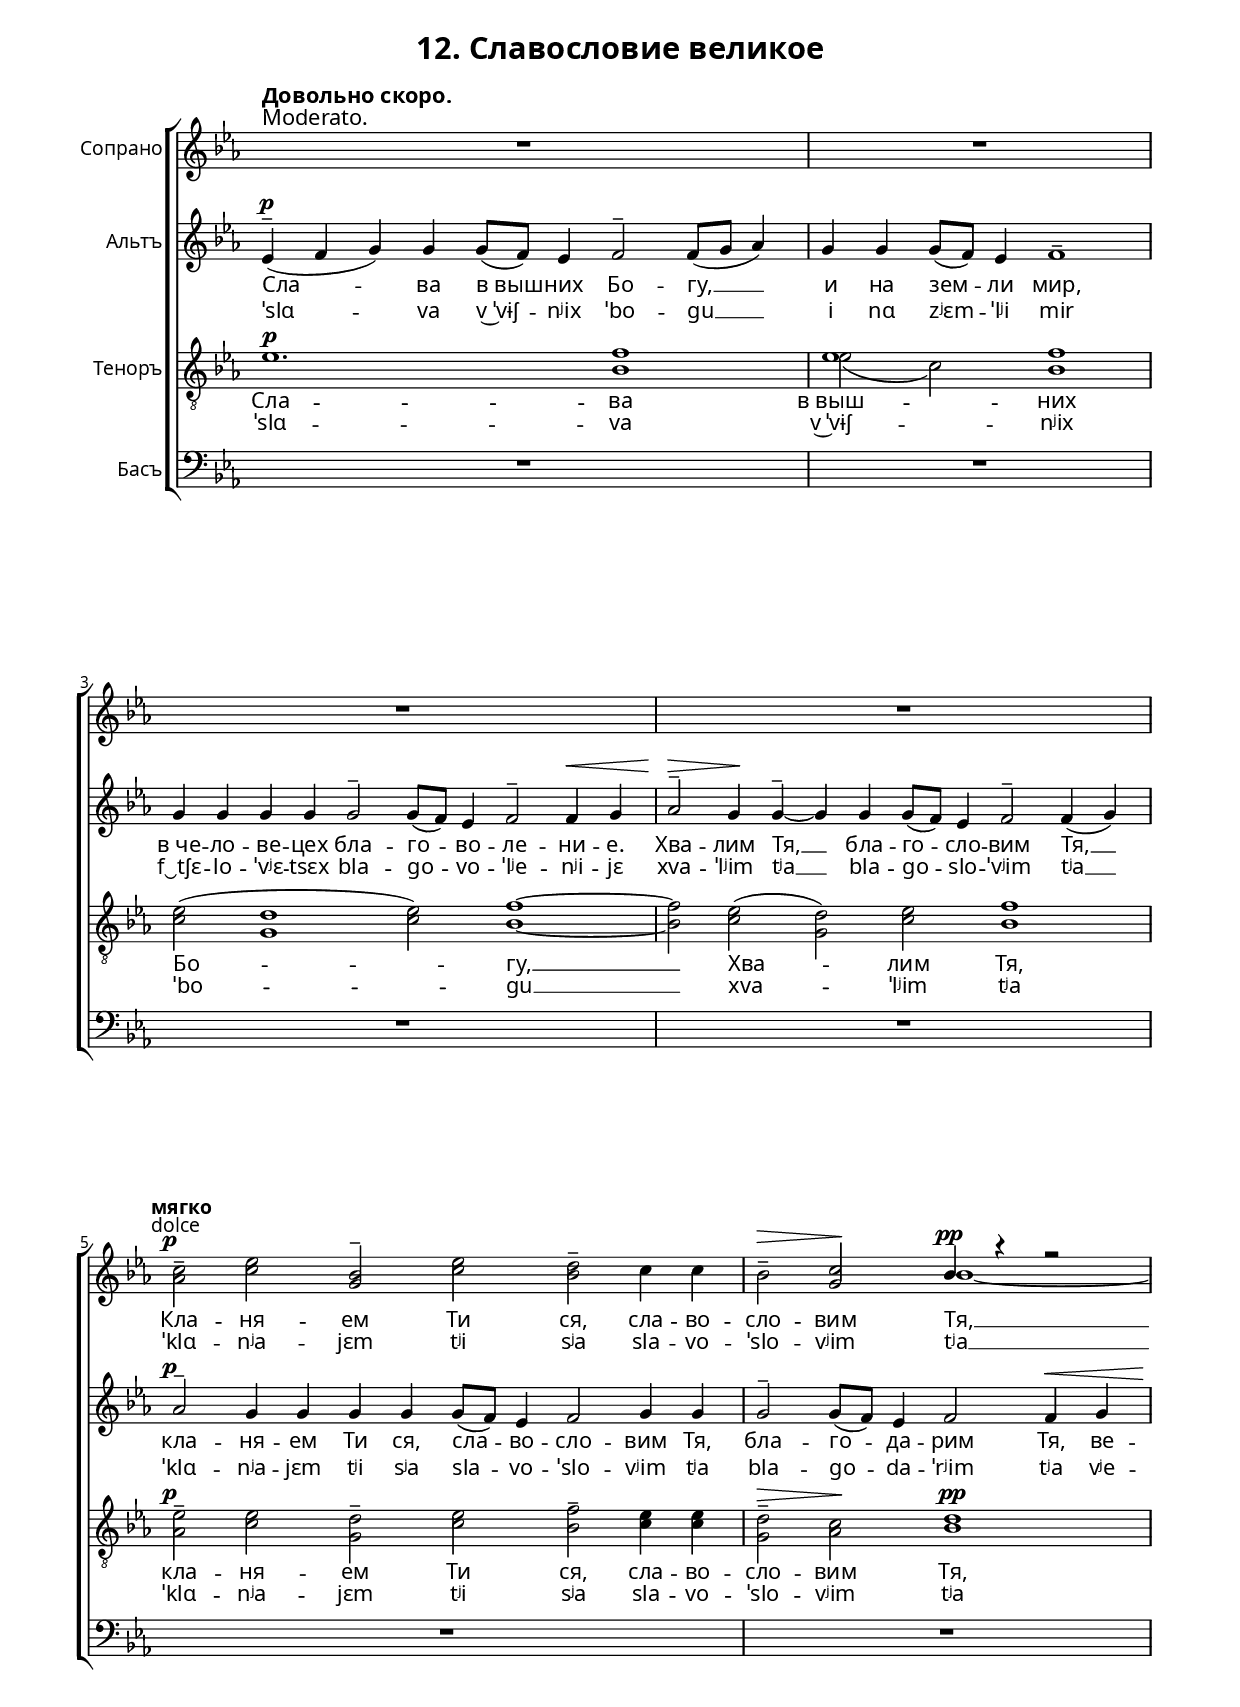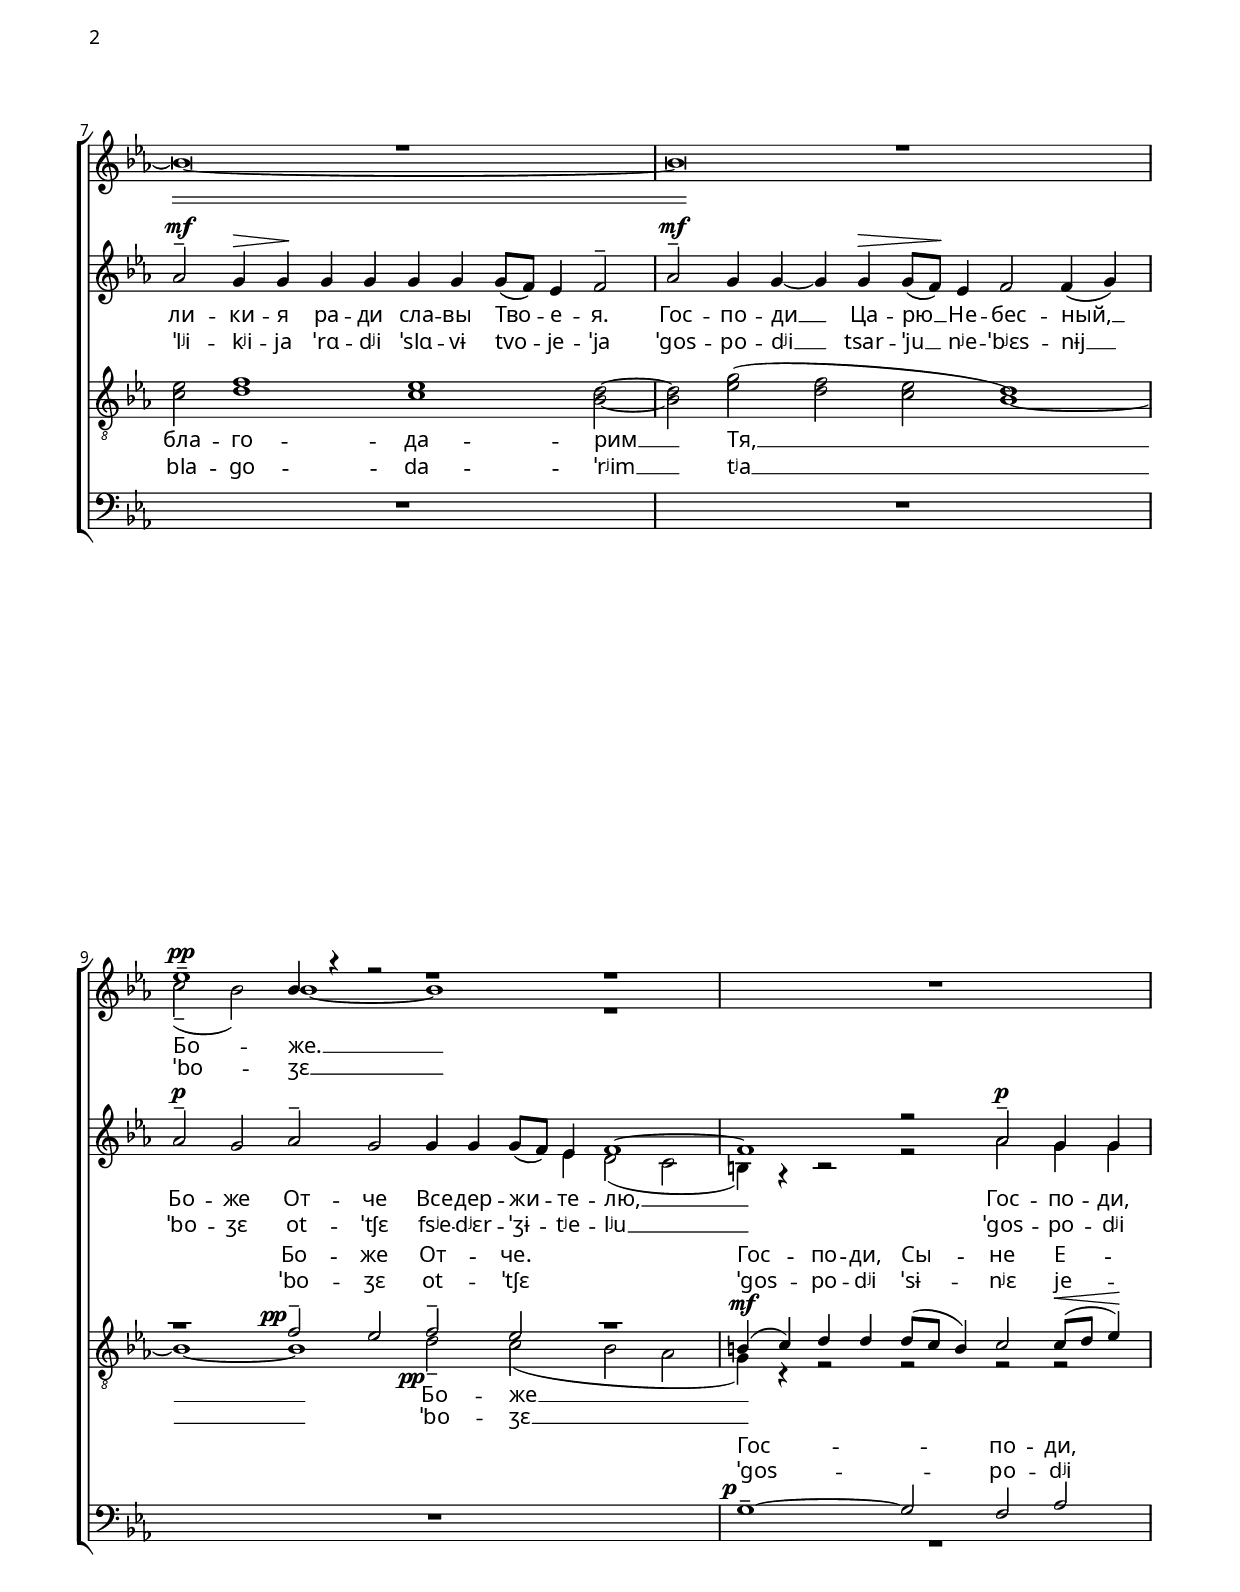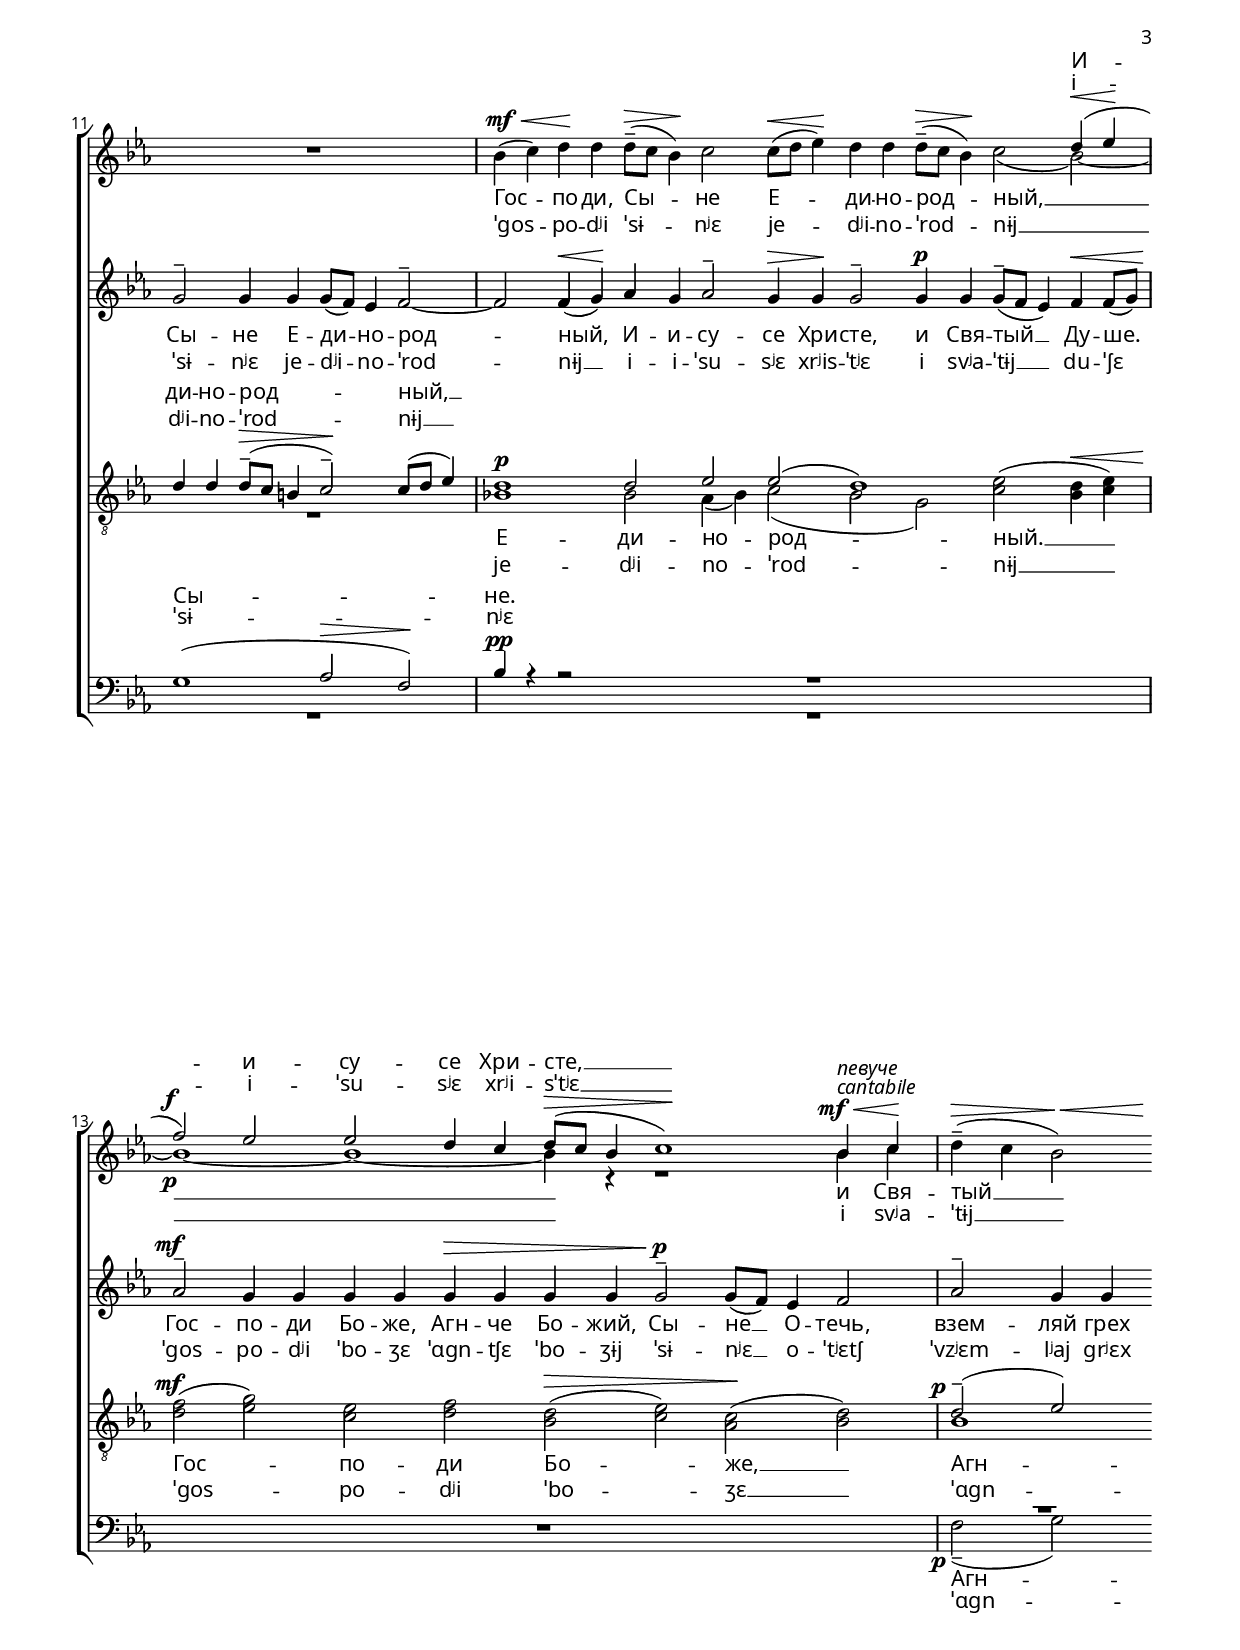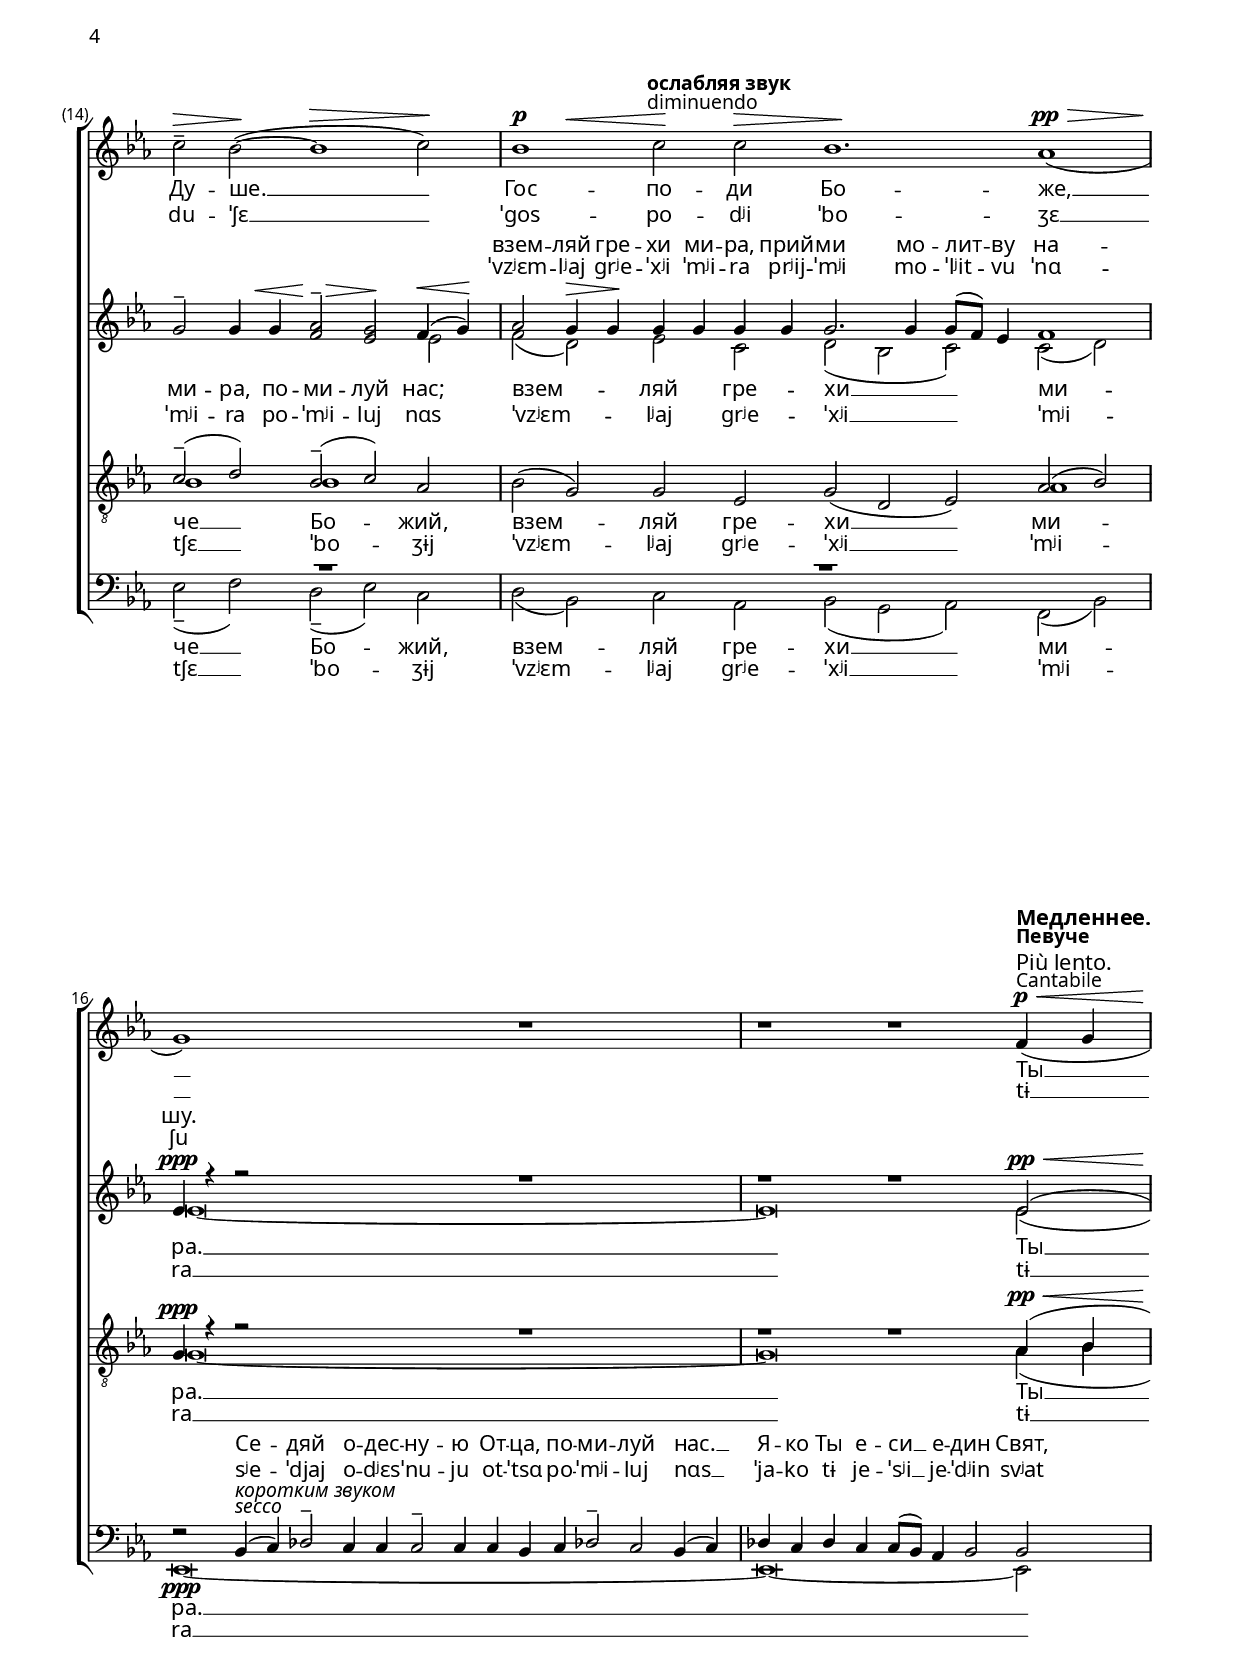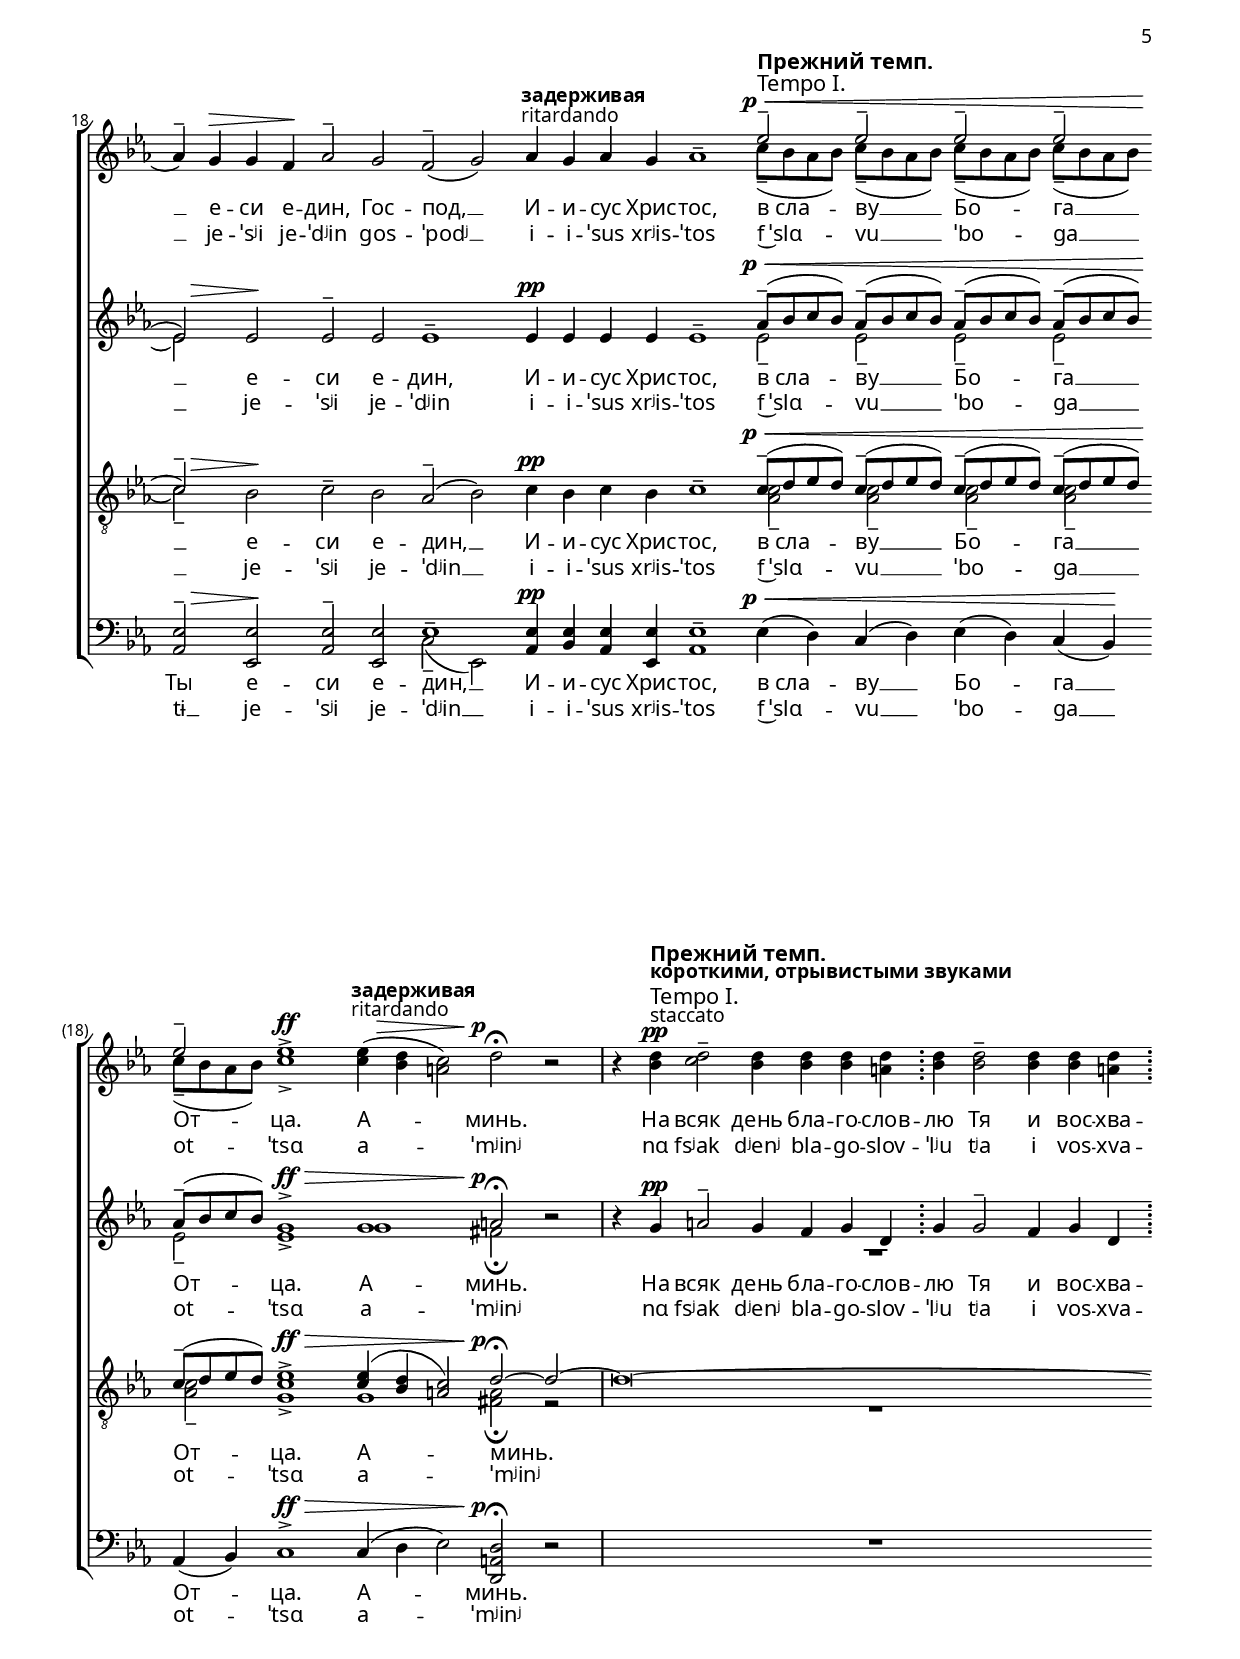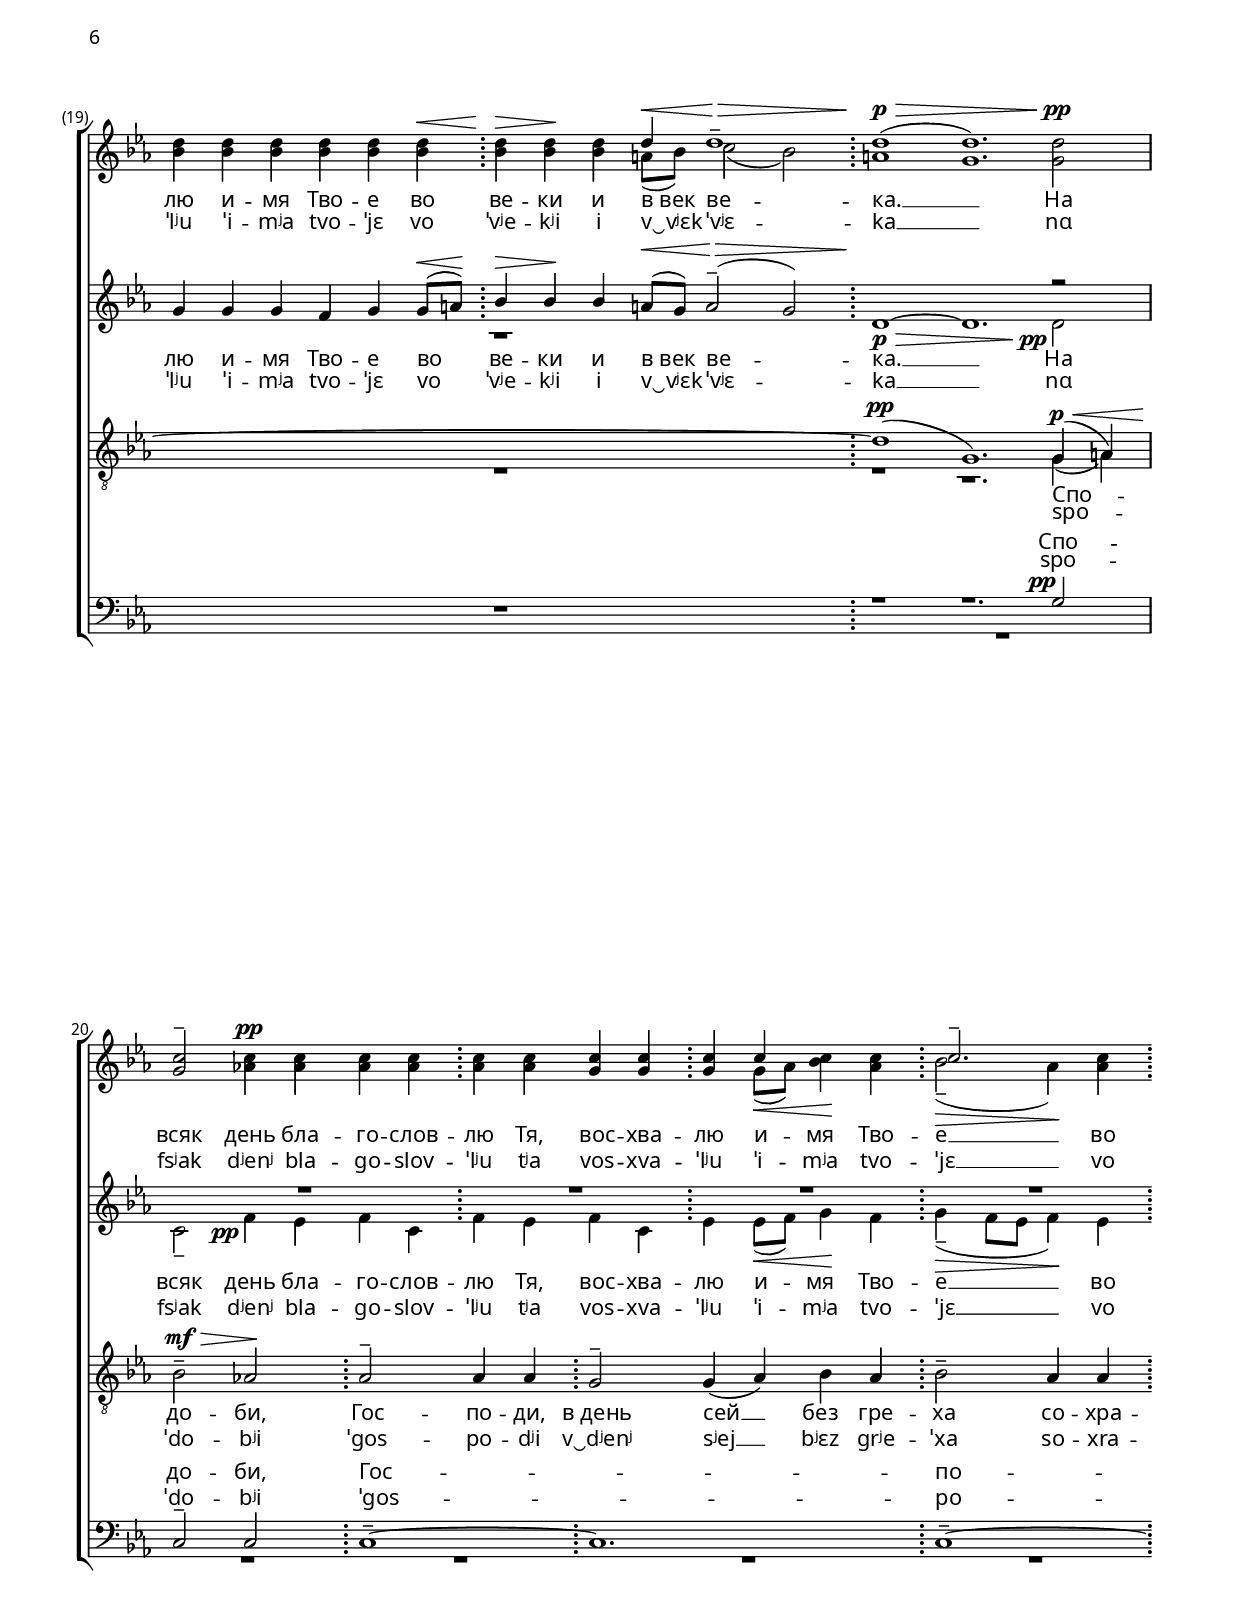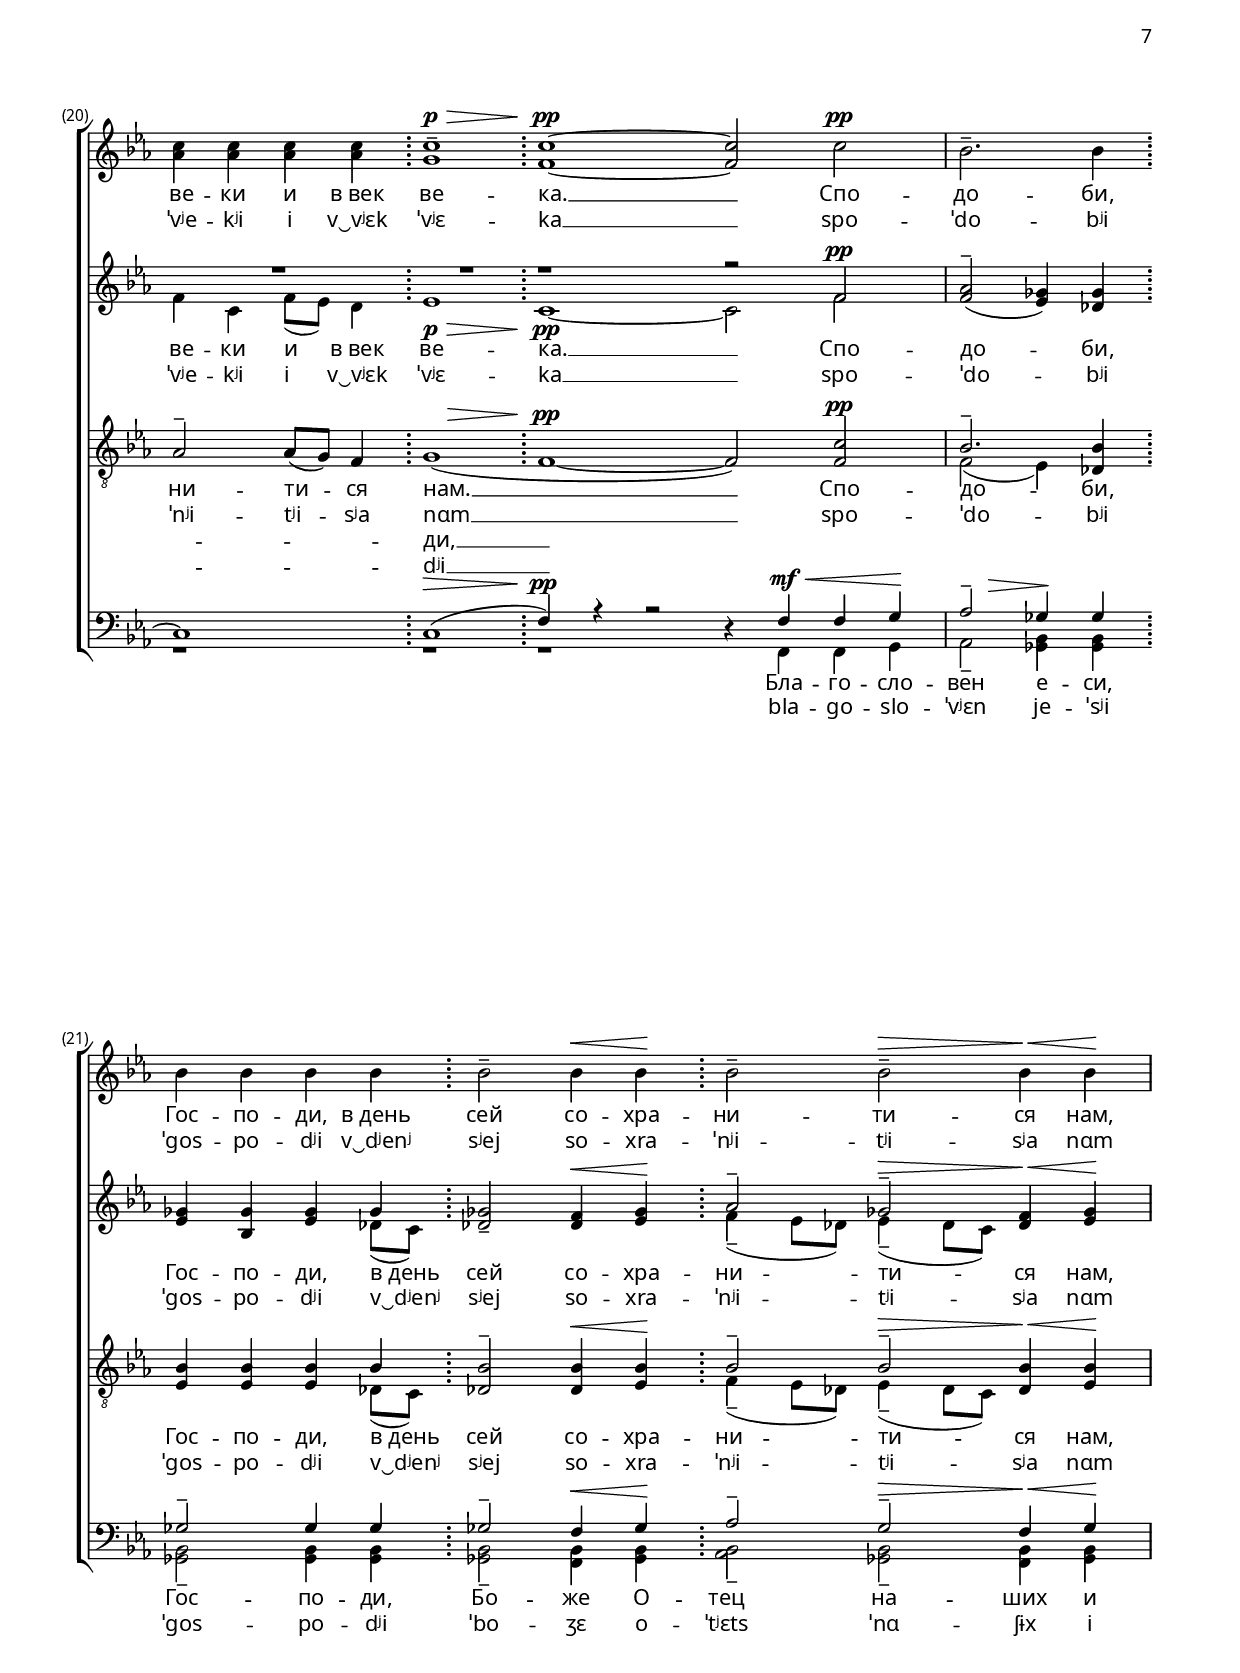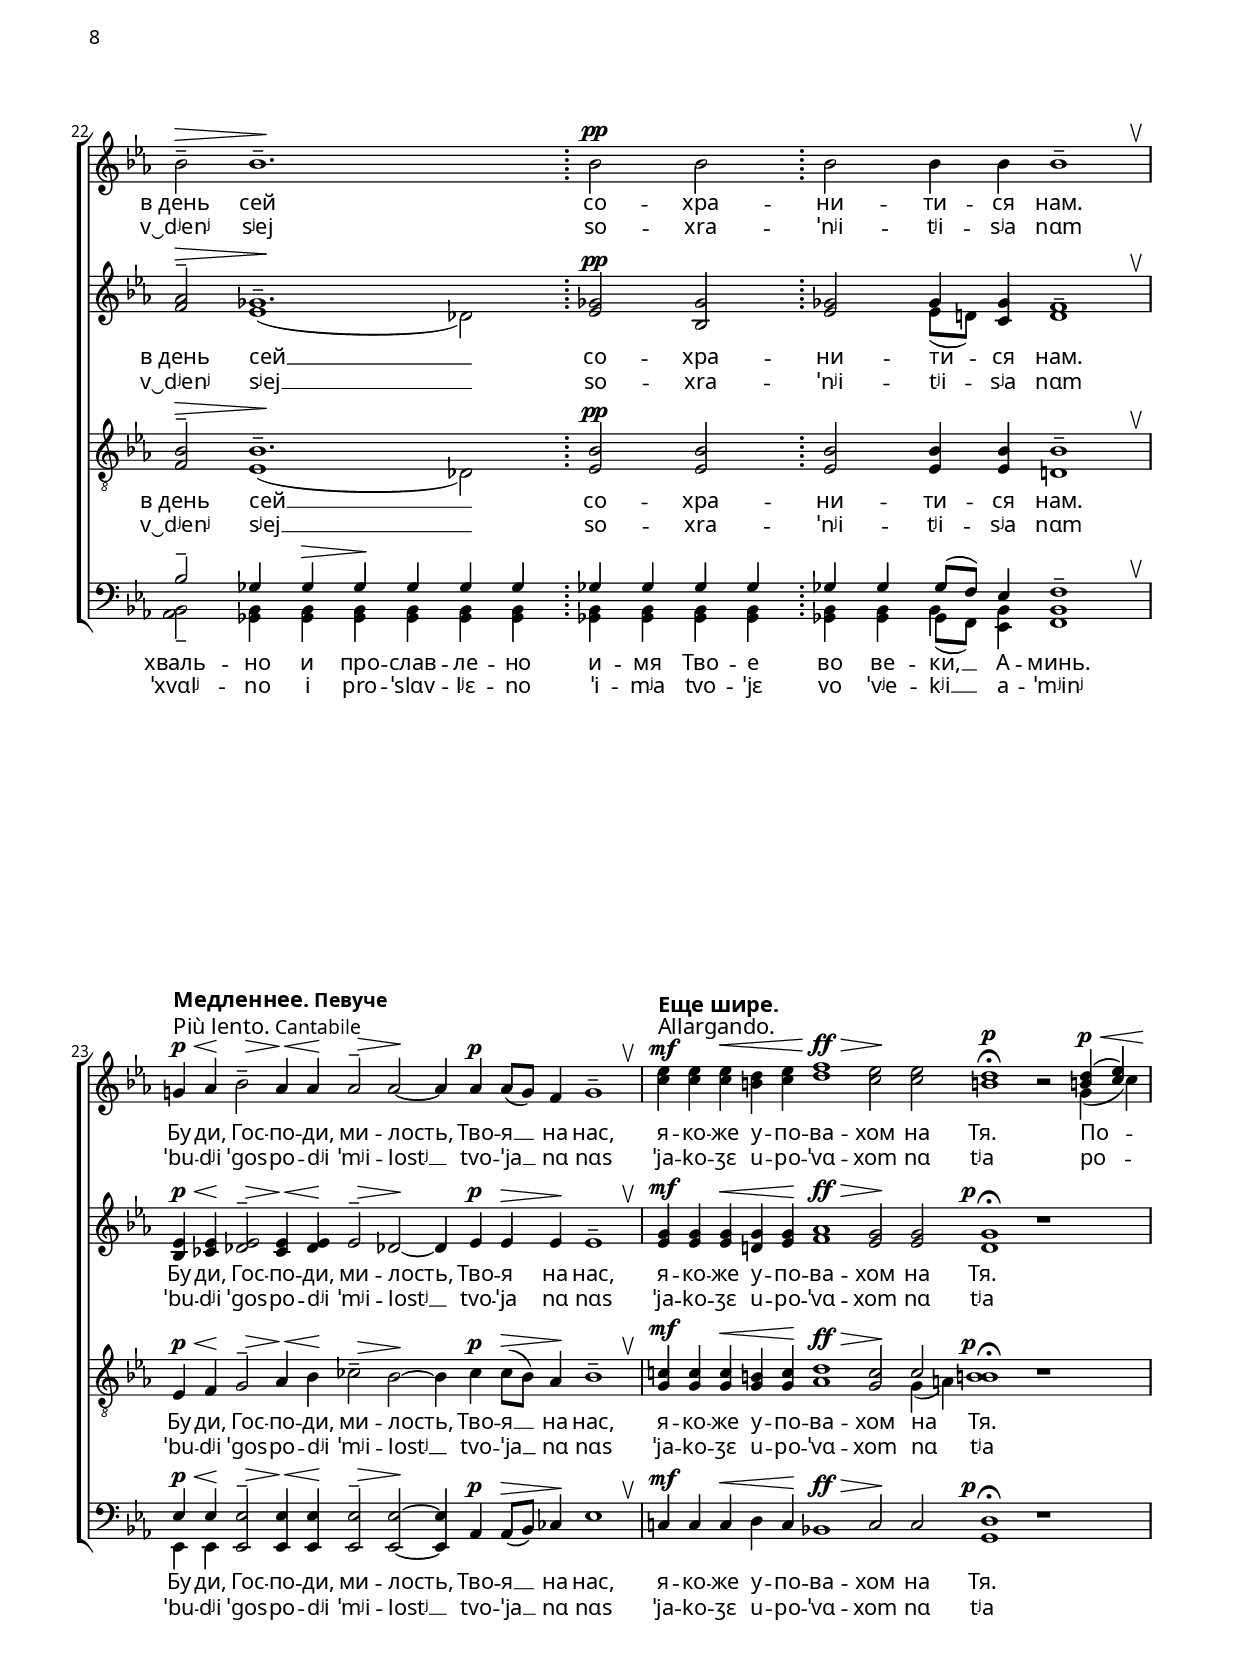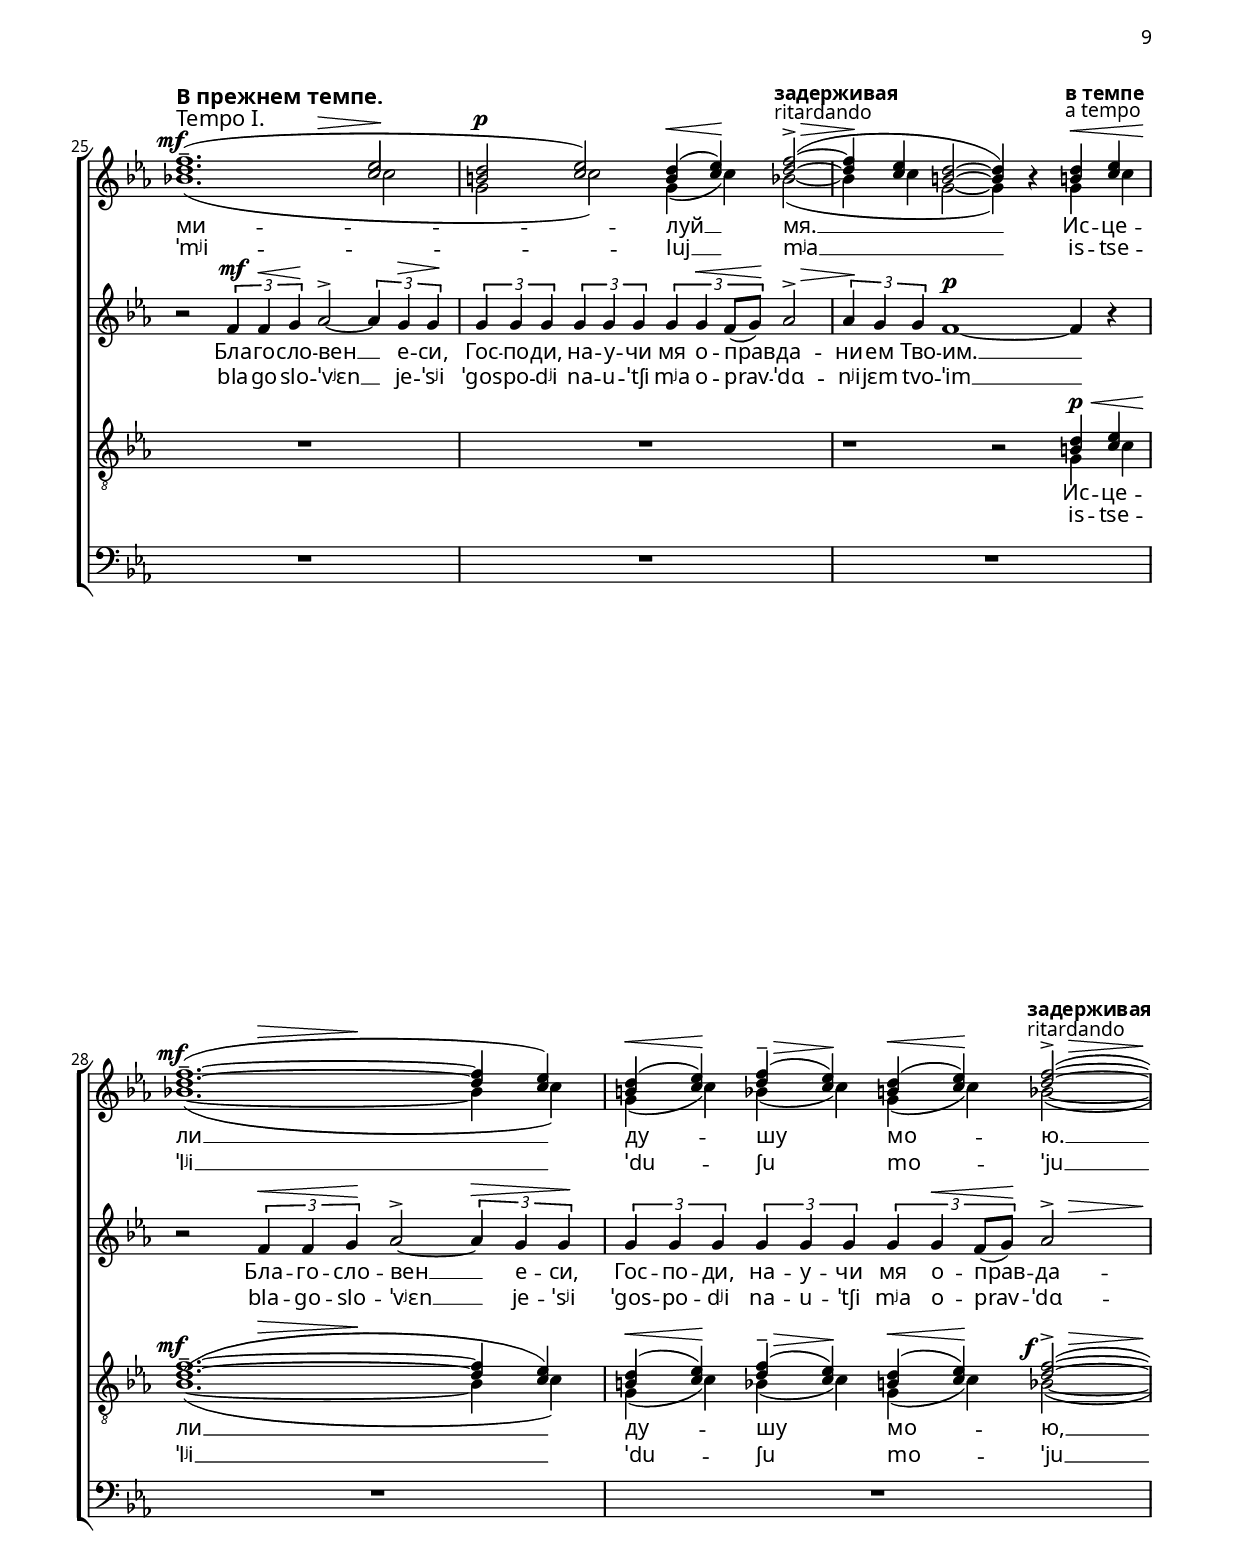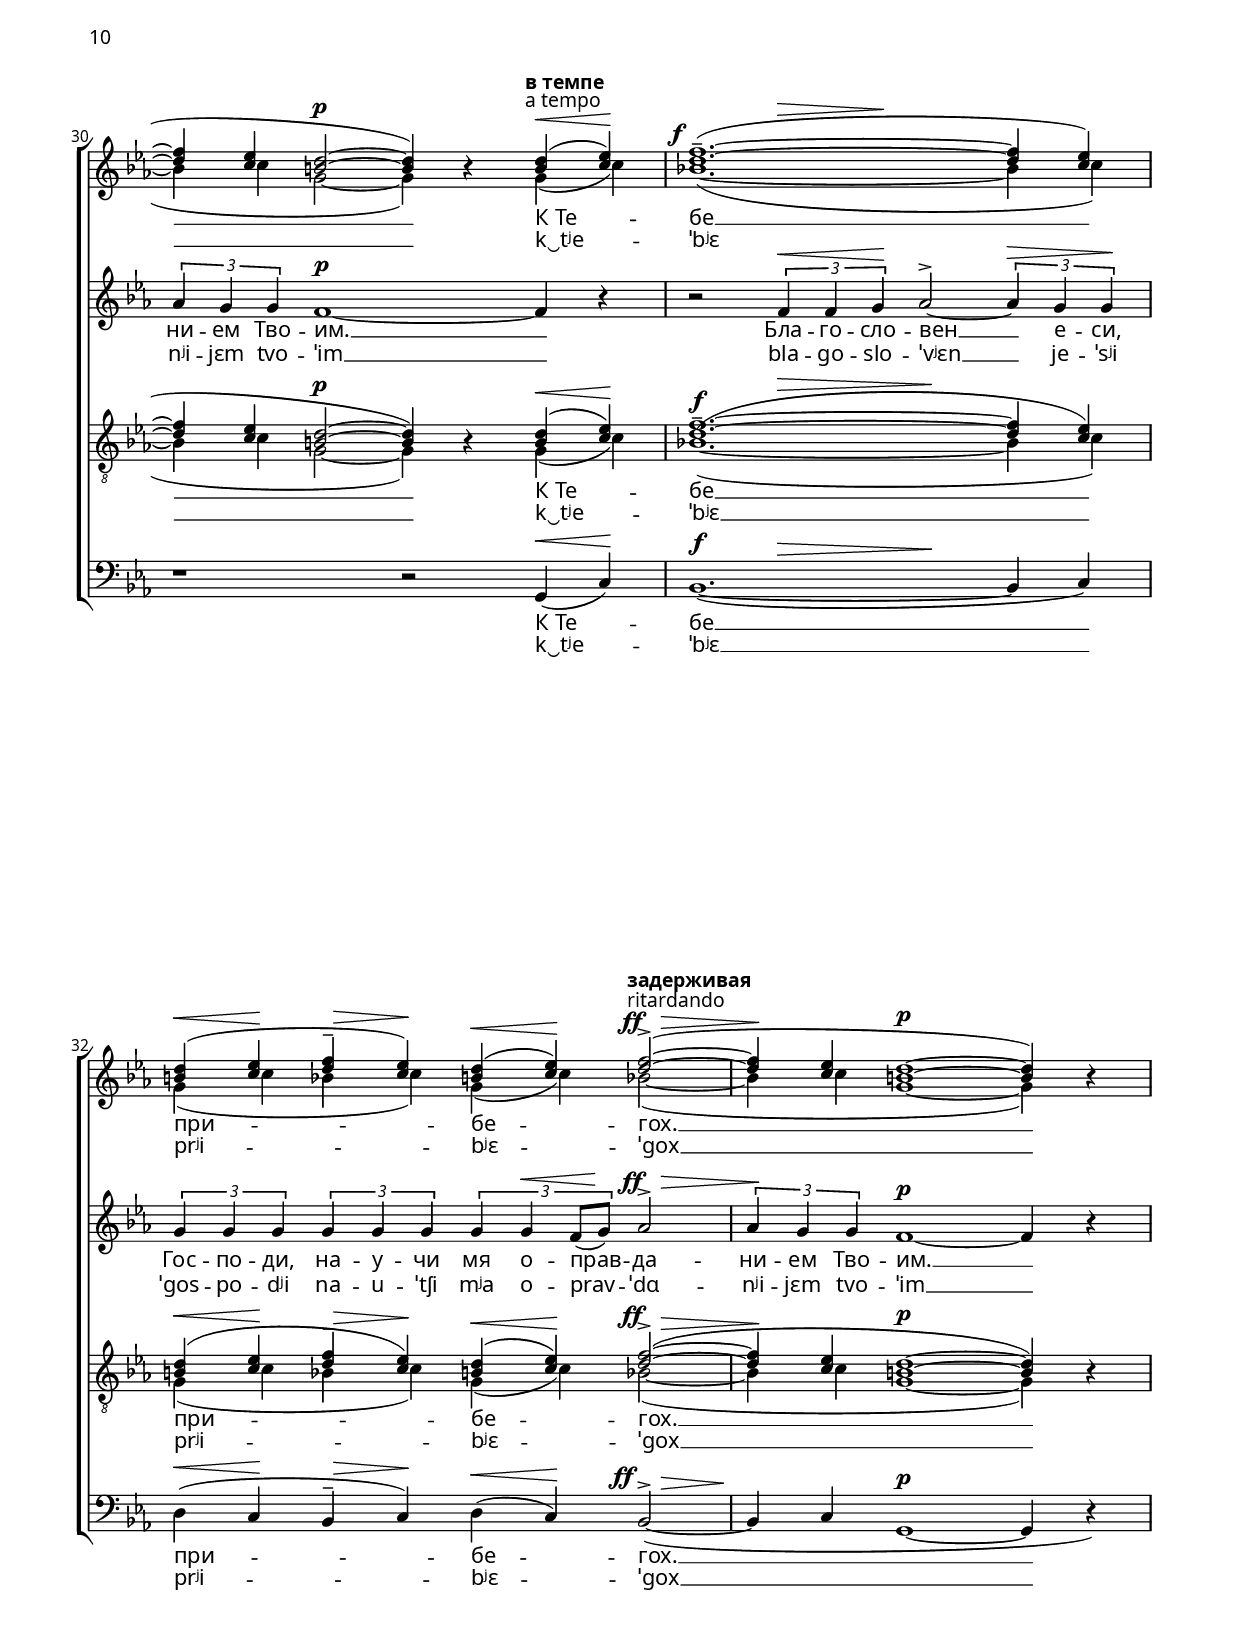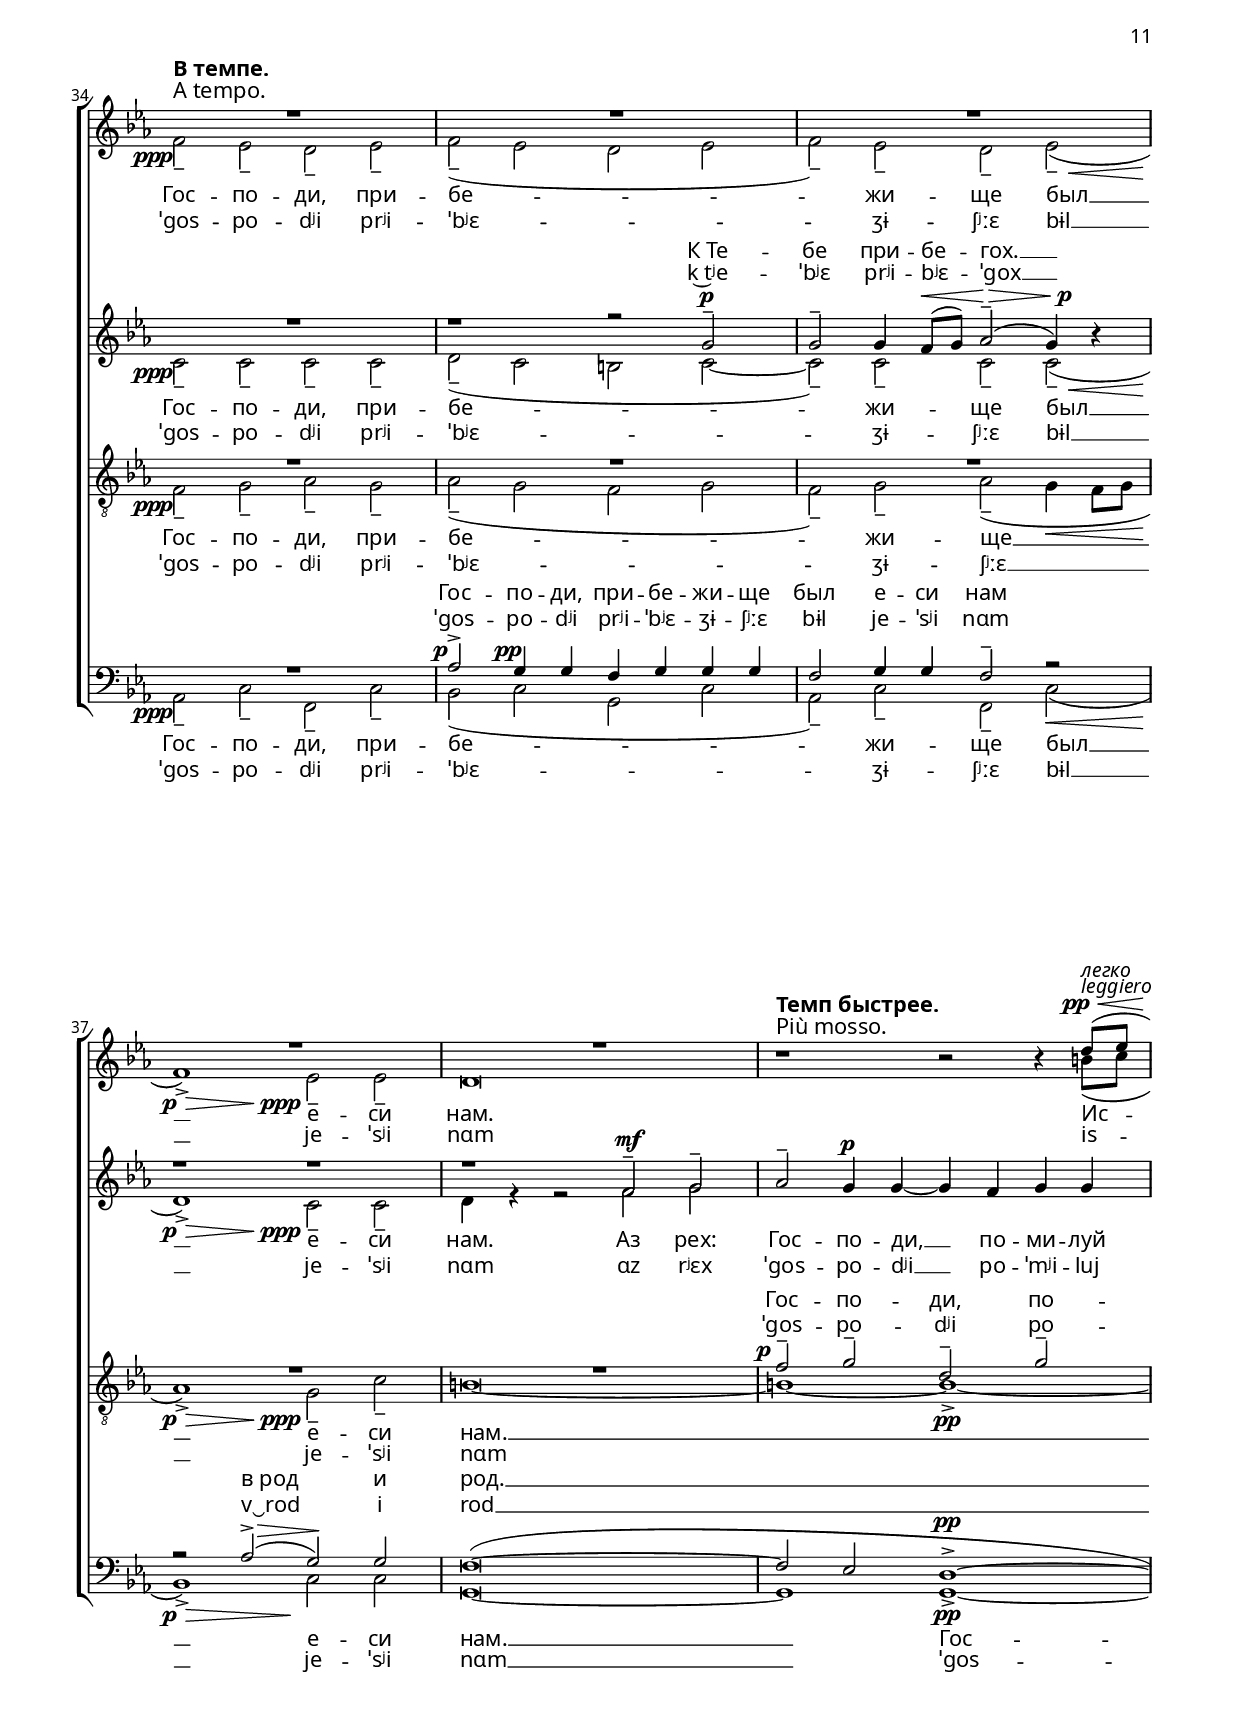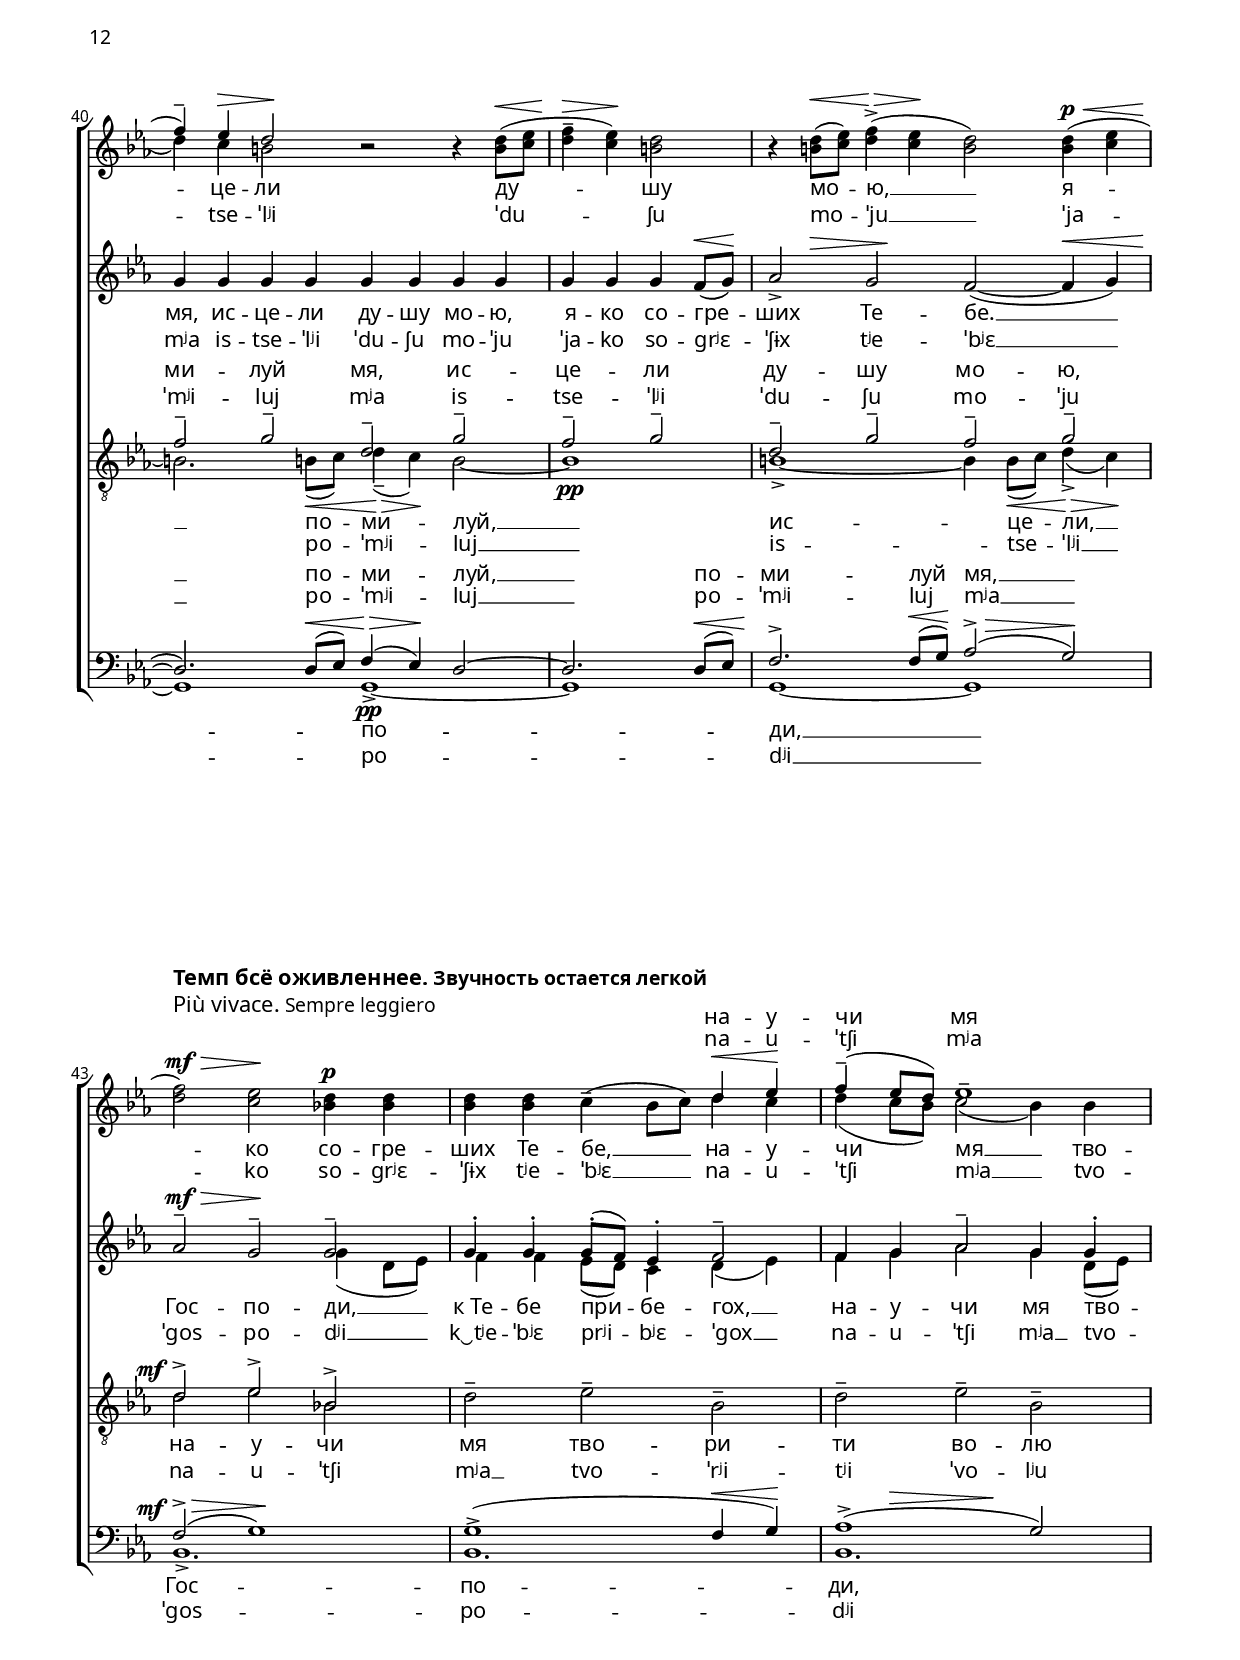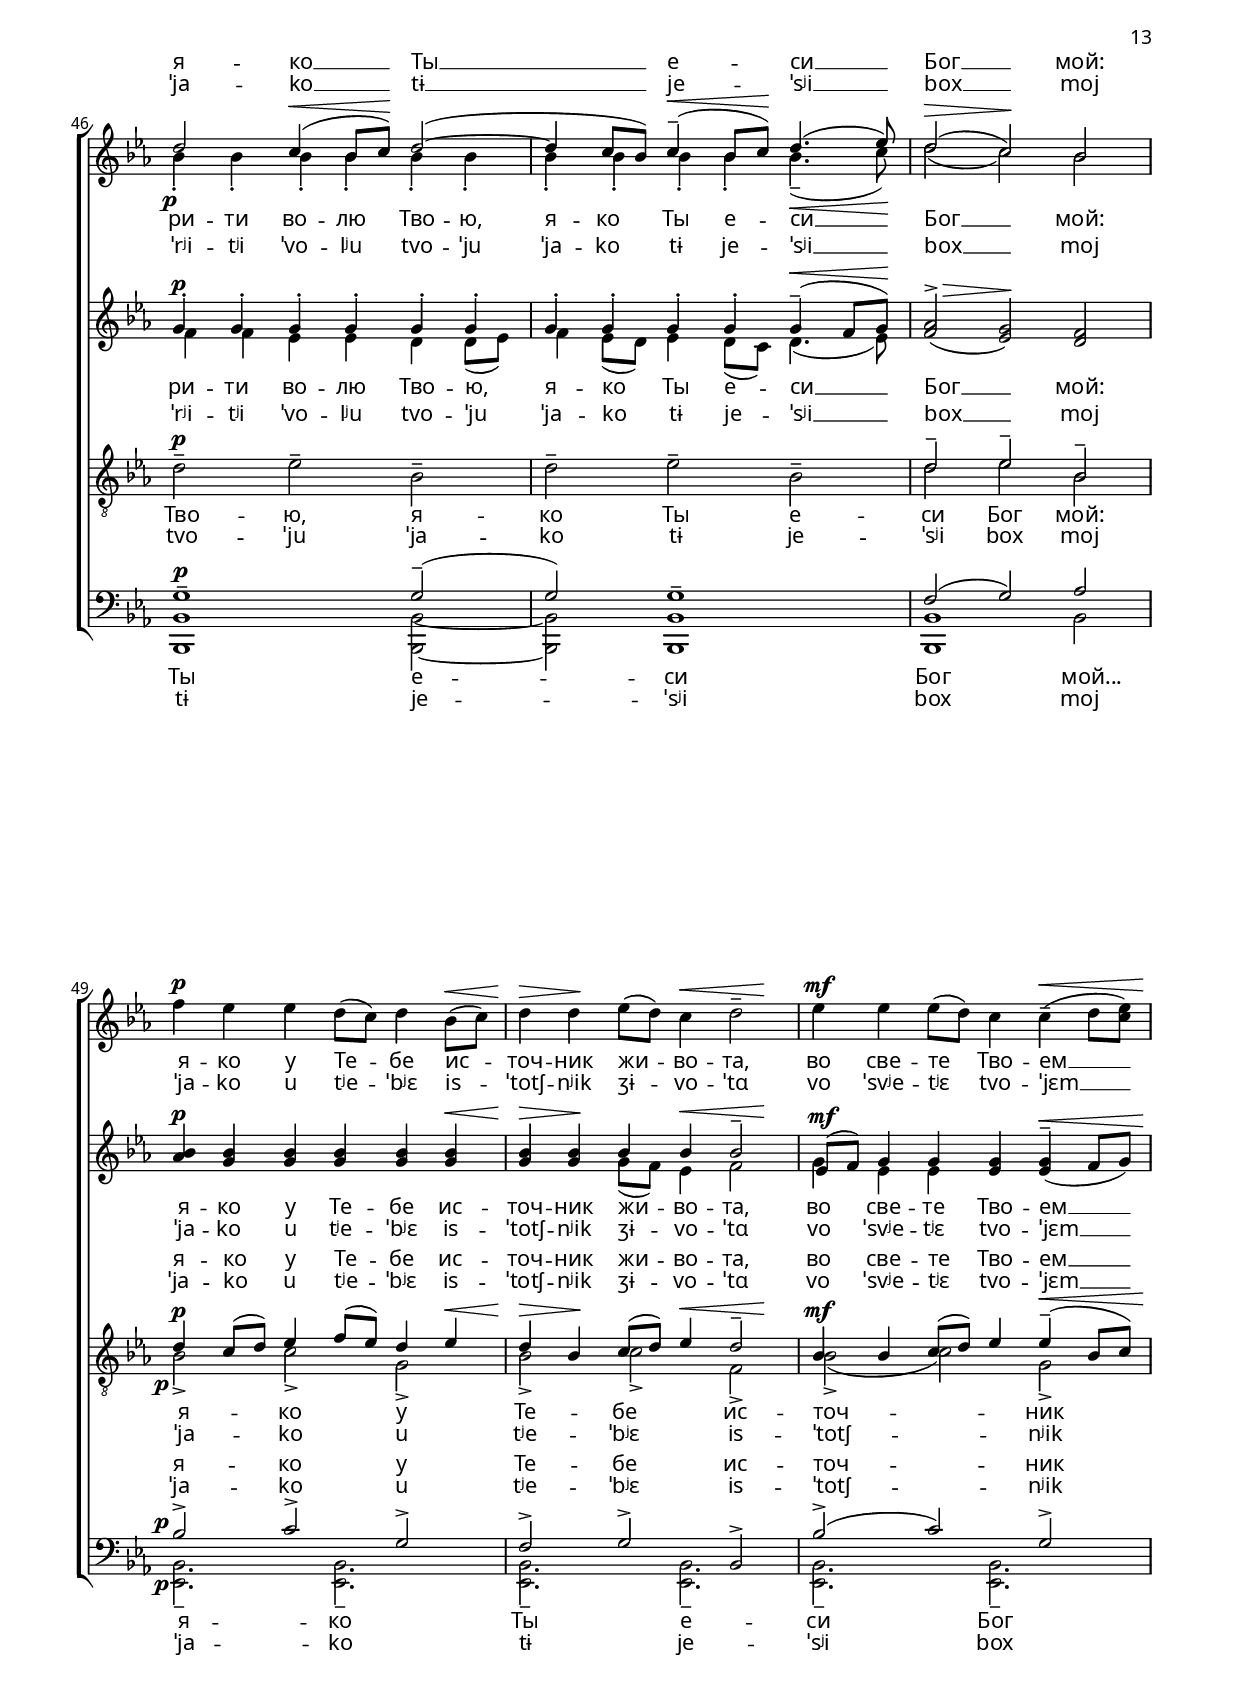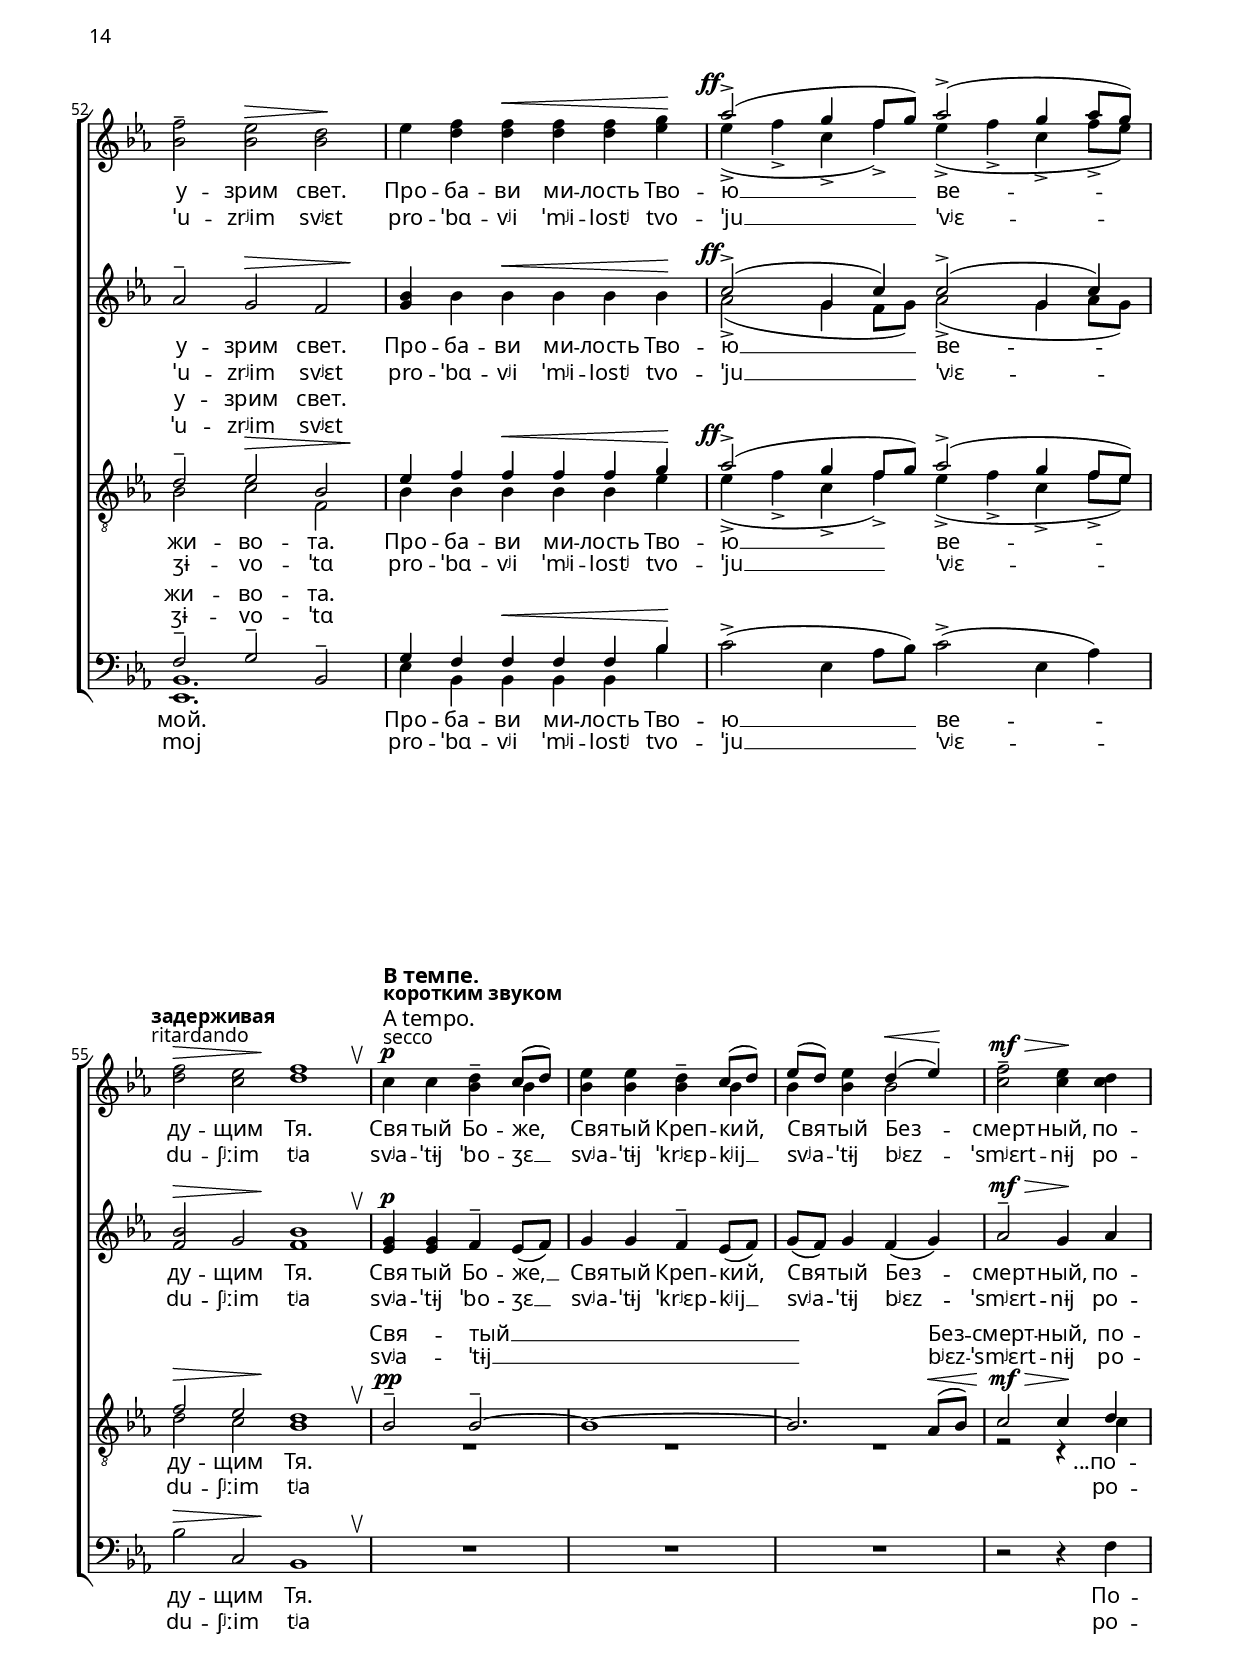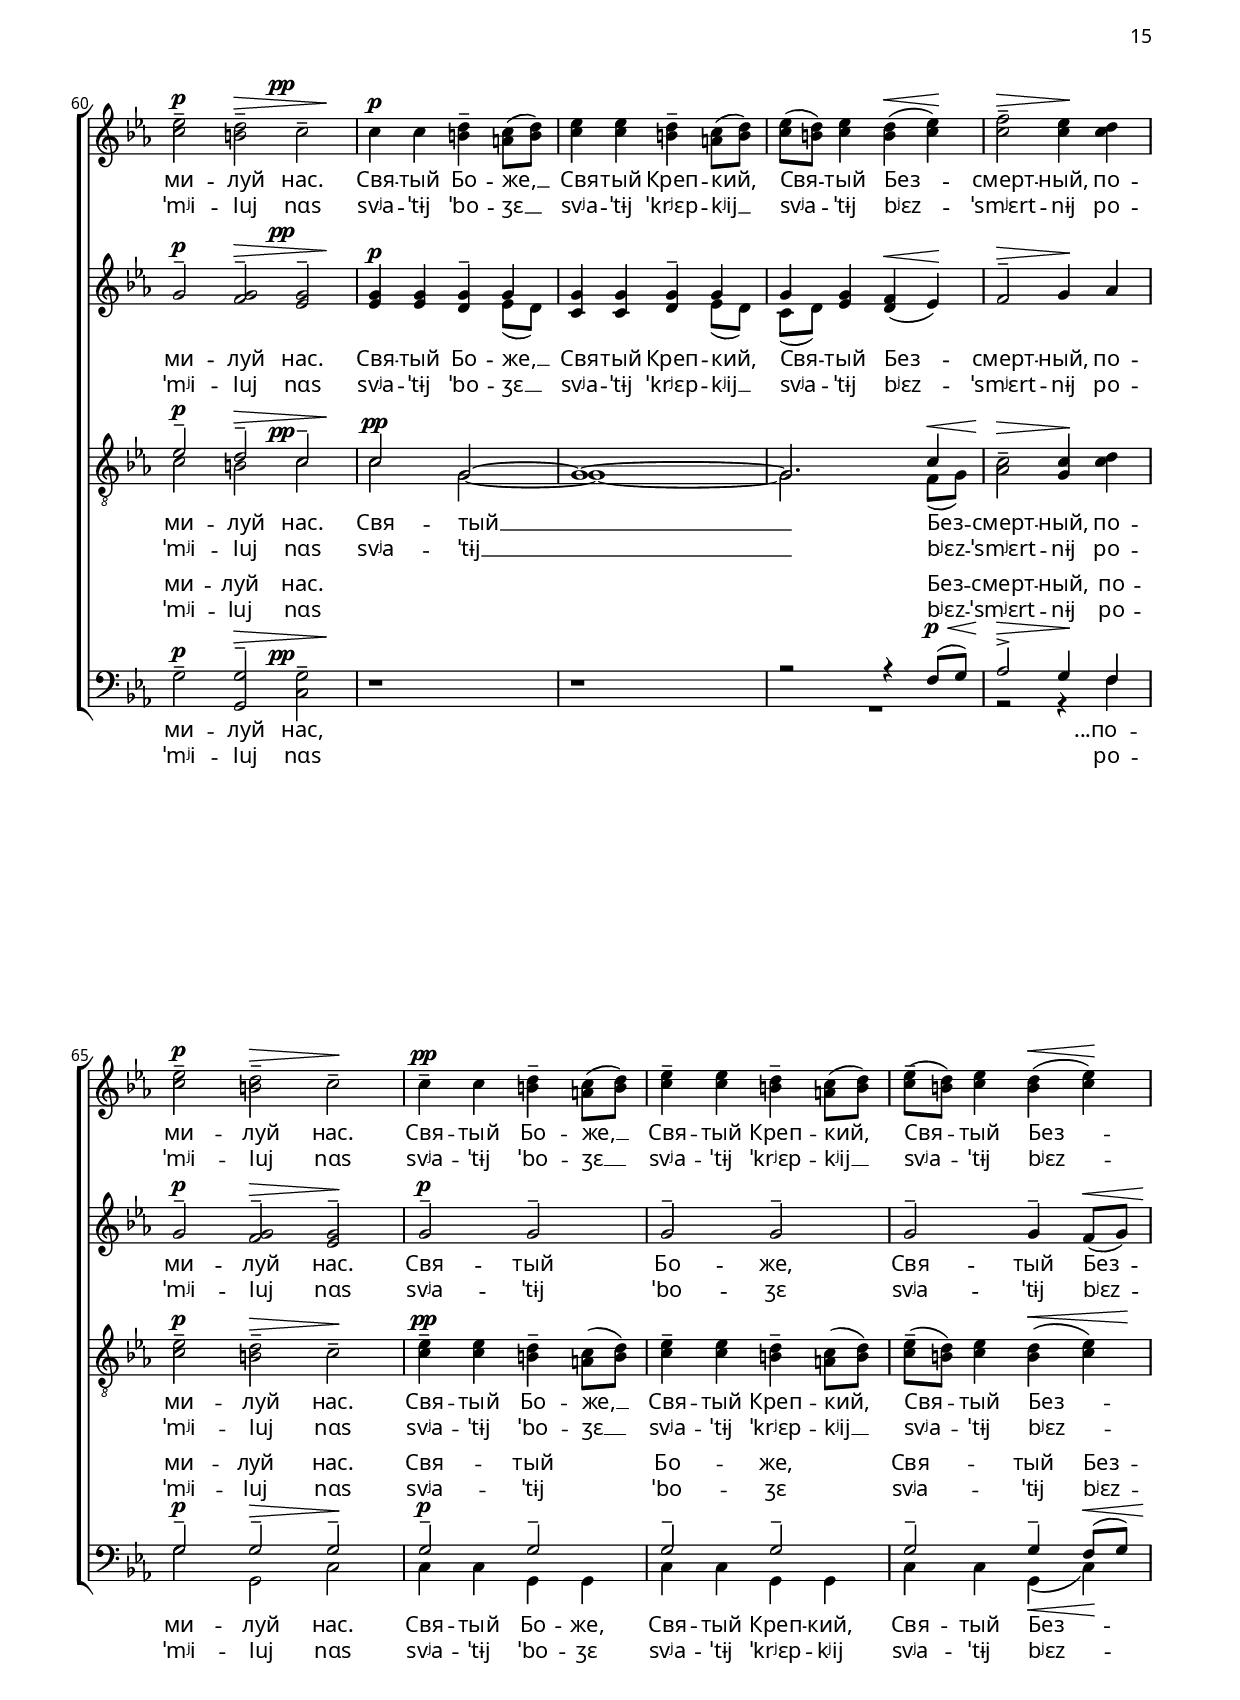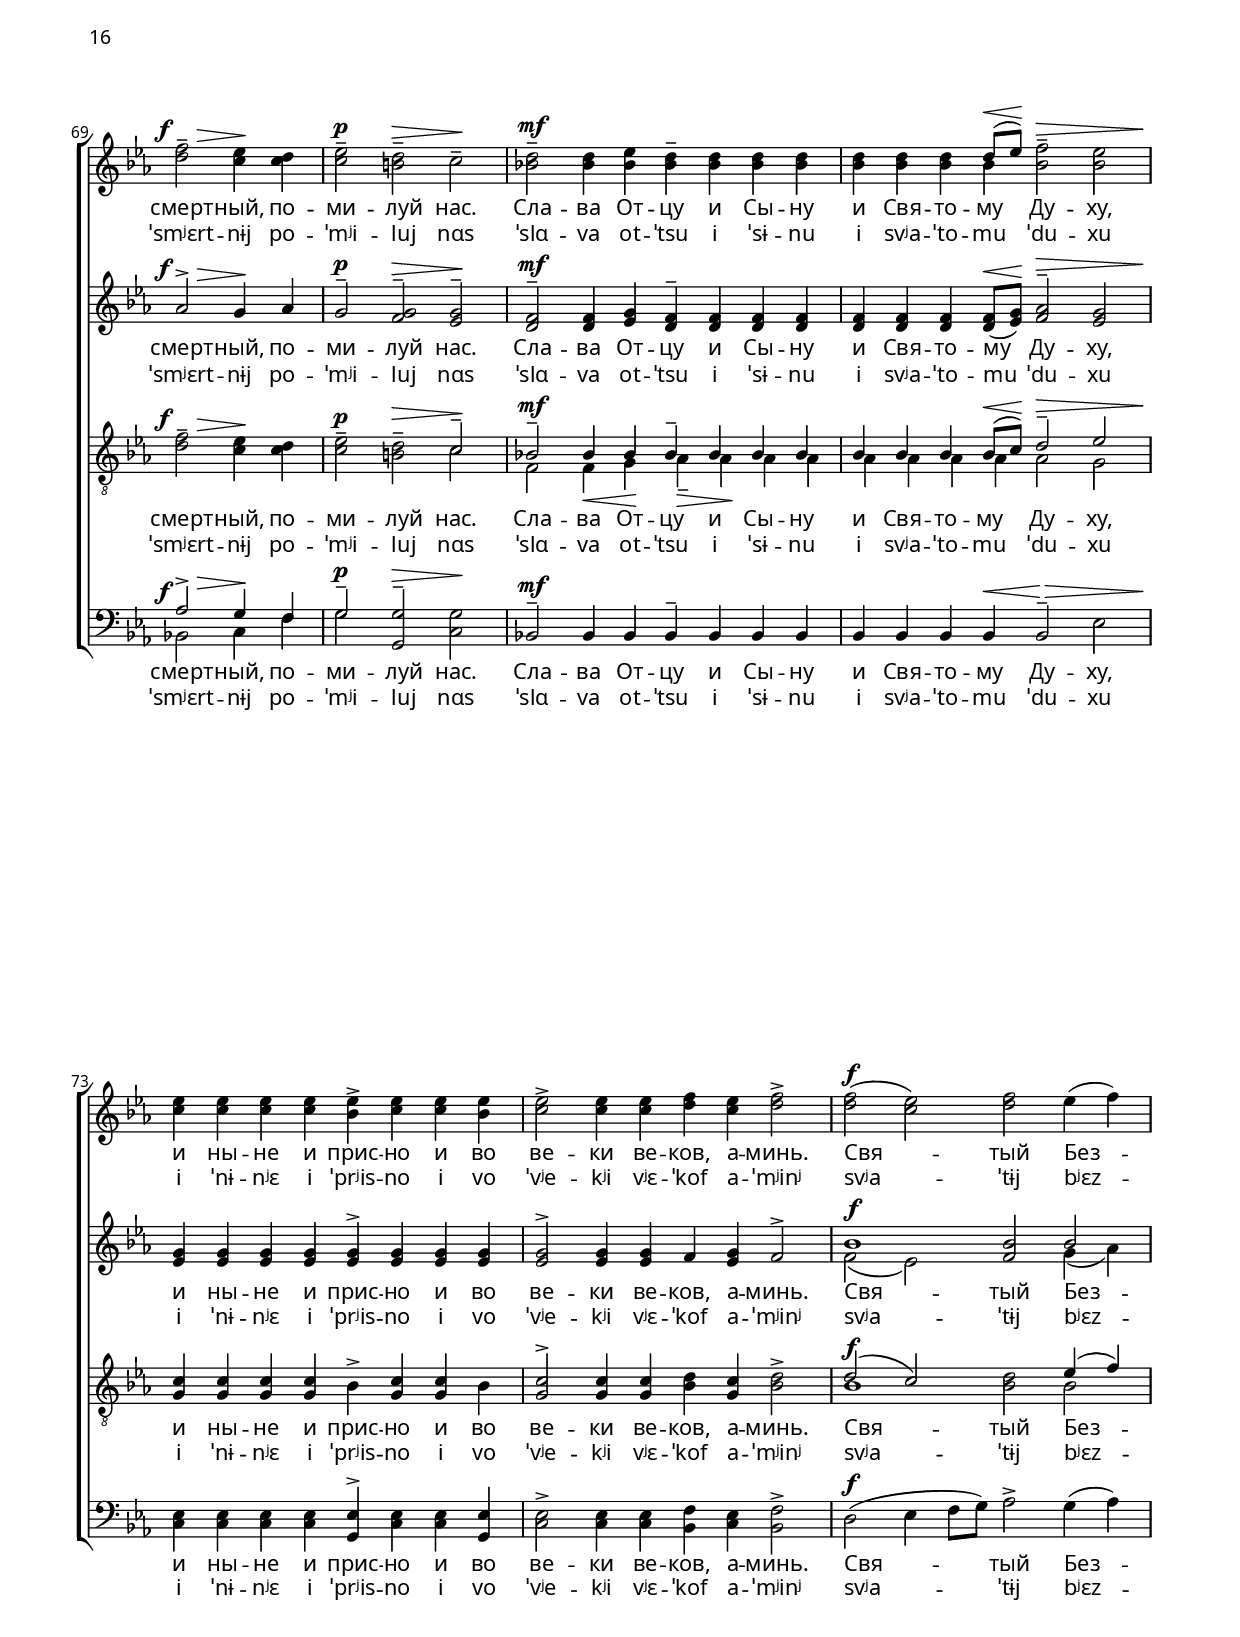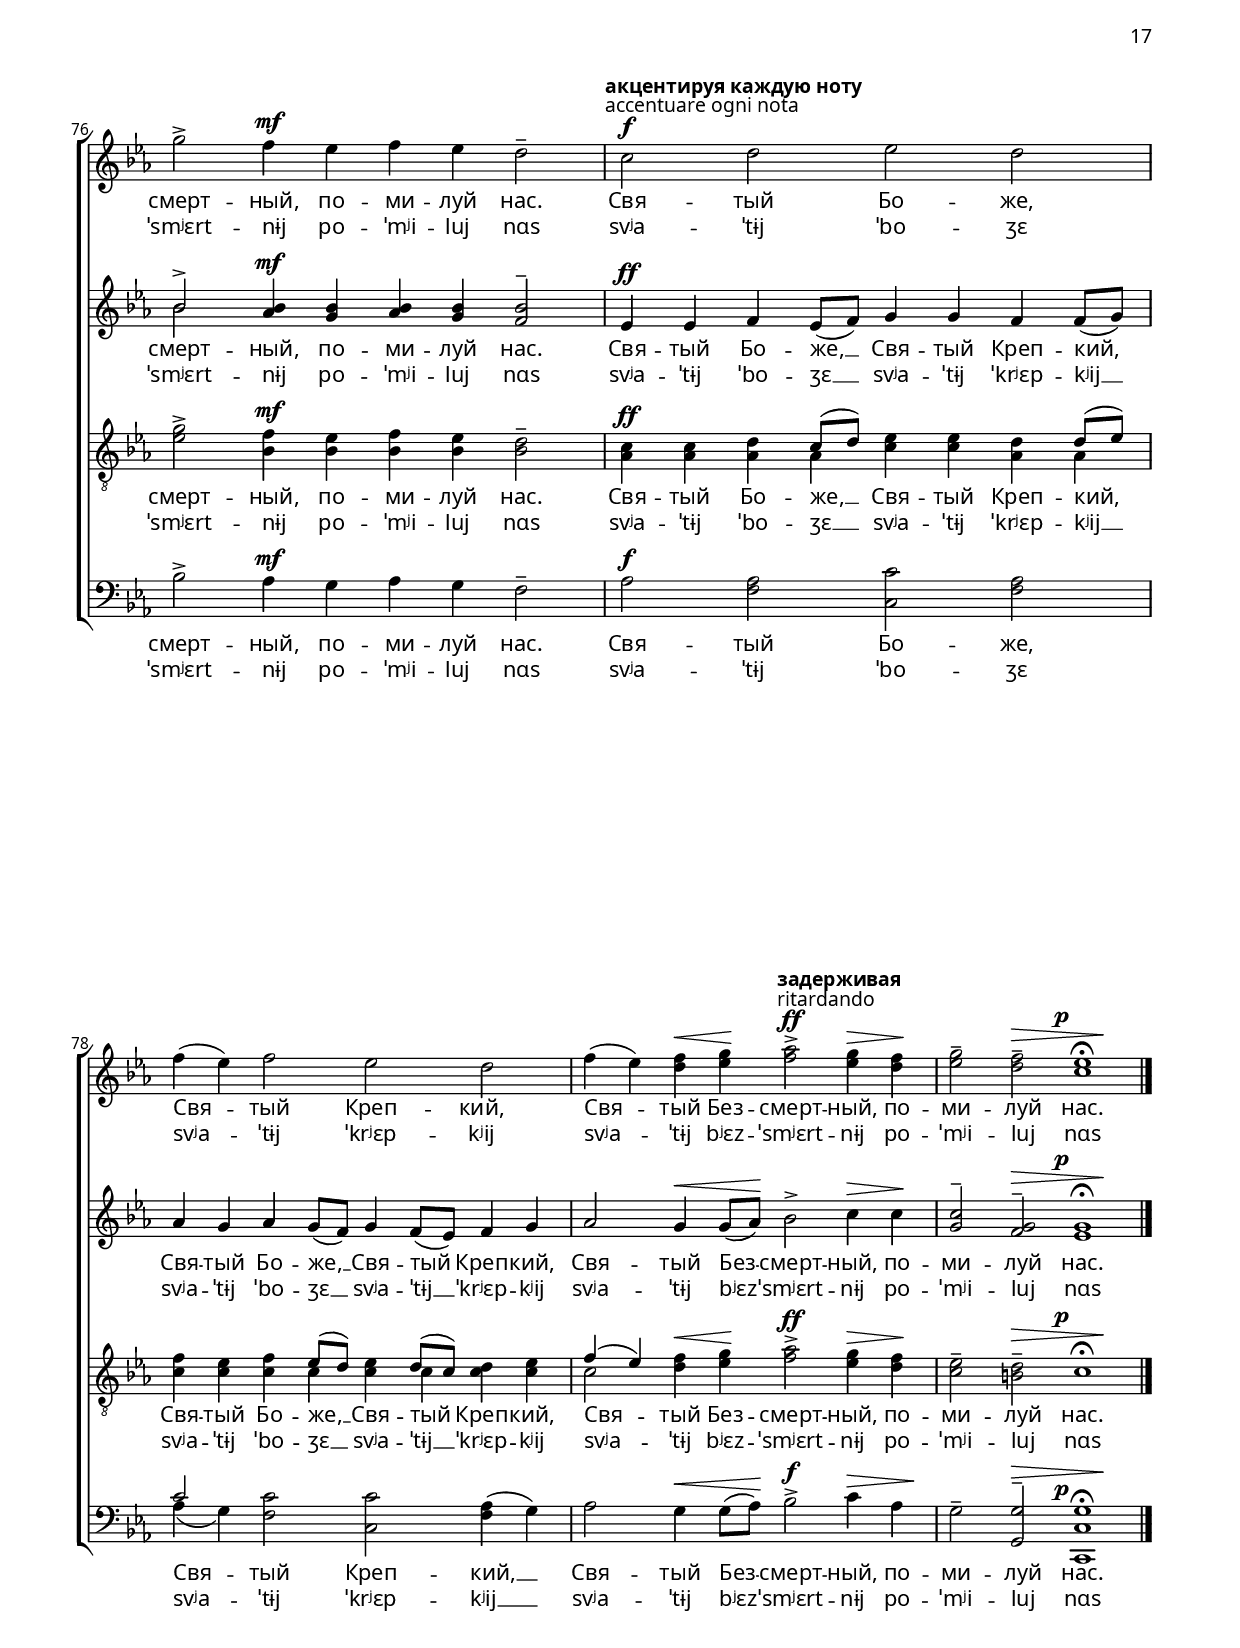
\version "2.24.0"

\version "2.22.0"
humming = \markup {\bold +}

soprano = \markup{ \center-align { "Сопрано" } }
alto = \markup{ \center-align { "Альтъ" } }
tenor = \markup{ \center-align { "Теноръ" } }
bass = \markup{ \center-align { "Басъ" } }

% fairly quick
abbastanza_presto = \markup{\bold "Довольно скоро"}

% In moderate tempo
ritmo_moderato_metà_del_movimento = \markup {\left-align {\bold "Умеренный темп"} "(движение половинами)"}

%
molto_espressivo = \markup { "очень выразительно" }

abbastanza_presto_ma_con_calma_e_delicatezza = \markup {\bold  "Довольно скоро, но покойно и мягко"}
% Ogni volta più forte, più allegro
ogni_volta_più_forte_più_allegro = \markup {\bold  "С каждым разом звучнее, бодрее" }
ritmo_ancora_più_veloce = \markup {\bold  "Темп еще быстрее" }
molto_ritmicamente = \markup {\bold  "очень ритмично" }
senza_sosta_leggero_morbido = \markup {\bold  "Прежний темп  легко мягко" }
senza_sosta = \markup {\bold  "Прежний темп" }

% Piuttosto lentamente ()
ritardando = \markup {\bold  "задерживая"}

non_presto = \markup {{\bold  "не скоро"} "(движение половинами)" }
% un po' più lento
un_po_più_lento = \markup { \bold "немного медленнее" }
% tutto è più lento , tutto più debole
tutto_più_lento_più_debole = \markup {\bold  "всё медленнее, всё слабее" }
a_tempo = \markup {\bold  "в темпе" }
% lentamente , molto delicatamente . con un grande senso
lentamente_molto_delicatamente_con_un_grande_senso = \markup {\bold  "медленно, очень мягко. с большим чувством"}


lentamente = \markup {{\bold  "медленно"}}
perdersi = \markup {{\bold "теряясь"}}
short_edition = \markup {{\bold  "Облегченная редакция"}}


%% All movements
ritenuto = \tempo "задерживая"

%% Movement 4
adagietto_allaBreve = \tempo \markup {"Довольно медленно" \small \medium "(движение половинами)"}
pocoRitenuto = \tempo "немного задерживая"
aTempo = \tempo "прежний темп"
dirMoltoCantabile = \markup {\small \italic  "очень певуче" }


%% Movement 6
% Andante, leggiero, molto dolce
tempo_Покойно_легко_очень_нежно = \tempo "Покойно, легко, очень нежно"

% molto dolce
dir_очень_нежно = \markup {\small \italic "очень нежно"}
% poco marcato
dir_немного_выделяя = \markup { \small \italic "немного выделяя" }

lunga_pausa = \markup { \column { \center-align {\bold "длинная" \line {\bold "пауза"} } } }

% In the original manuscript titled Doxology small
% = \markup { "В автографе первоначально озаглавлено Славословие малое" }

% non presto
tempo_не_скоро = \tempo "не скоро"

% dolce, cantabile
dir_мягко_певуче = \markup {\small "мягко, певуче"}

% carattere come sopra
dir_Прежний_характер = \markup {\small "Прежний характер"}

% Bright, with a strong, solid rhthym
dir_ярко_с_твербым_добрым_рутмом = \markup { \small "ярко, с твербым, добрым рутмом"}

%% Movement 12

tempoTrans =
#(define-music-function
     (tempoChu tempoIt)
     (markup? markup?)
   #{
     \tempo \markup \large { \override #'(baseline-skip . 2.5 ) \column { \line { \bold \concat { #tempoChu "." } } \line { \normal-text \concat { #tempoIt "."} }}}
   #})

textMarkTrans =
#(define-music-function
     (textChu textIt)
     (markup? markup?)
   #{
     \textMark \markup \normalsize { \column { \line { \bold #textChu } \line { #textIt  }}}
   #})

tempoAndMarkTrans =
#(define-music-function
     (tempoChu markChu tempoIt markIt)
     (markup? markup? markup? markup?)
   #{
     \tempo \markup \large { \column { \line { \bold \large \concat { #tempoChu "." } \normalsize #markChu } \line { \normal-text \large \concat { #tempoIt "."}  \normalsize \normal-text #markIt }}}
   #})

tempoAndMarkTransV =
#(define-music-function
     (tempoChu markChu tempoIt markIt)
     (markup? markup? markup? markup?)
   #{
     \tempo \markup \large { \override #'(baseline-skip . 2 ) \column {
         \line { \bold \large \concat { #tempoChu "." } }
         \line { \normalsize #markChu }
         \vspace #.2
         \line { \normal-text \large \concat { #tempoIt "."} }
         \line { \normalsize \normal-text #markIt }
    }}
   #})

dirTrans =
#(define-music-function
    (textChu textIt)
    (markup? markup?)
  #{
    ^\markup \normalsize {
      \override #'(baseline-skip . 1.8 )
      \italic \column { \line { #textChu } \line { #textIt  }}
    }
  #})

tempo_Довольно_скоро = \tempoTrans "Довольно скоро" "Moderato"
tempo_Медленнее = \tempoTrans "Медленнее" "Più lento"
tempo_Медленнее_певуче = \tempoAndMarkTrans "Медленнее" "Певуче" "Più lento" "Cantabile"
tempo_Медленнее_певуче_V = \tempoAndMarkTransV "Медленнее" "Певуче" "Più lento" "Cantabile"
tempo_Еще_шире = \tempoTrans "Еще шире" "Allargando" % "Ancora piu largo"
% Прежний темп
tempo_В_прежнем_темпе = \tempoTrans "В прежнем темпе" "Tempo I"

mark_в_темпе = \textMarkTrans "в темпе" "a tempo"
tempo_В_темпе = \tempoTrans "В темпе" "A tempo"
tempo_Темп_быстрее = \tempoTrans "Темп быстрее" "Più mosso"
tempo_бсё_оживленнее = \tempoAndMarkTrans "Темп бсё оживленнее" "Звучность остается легкой" "Più vivace" "Sempre leggiero"

mark_мягко = \textMarkTrans "мягко" "dolce"
mark_ослабляя_звук = \textMarkTrans "ослабляя звук" "diminuendo"

dir_певуче = \dirTrans "певуче" "cantabile"
dir_коротким_звуком = \dirTrans "коротким звуком" "secco"
dir_легко = \dirTrans "легко" "leggiero"

%% Movement 14
% нежно gently - soave?; мягко softly - dolce?
% MR oli tuossa molto soave...
mark_otchenj_mjagko = \textMarkTrans "очень мягко" "dolcissimo"
mark_postepenno_oslablajaja_zvuk = \textMarkTrans "постепенно ослабляя звук" "diminuendo"
%TODO standing out a little
dir_nemnogo_bydeljaja = \dirTrans "немного выделяя" "poco marcato"

%% All movements
tempo_medlenno = \tempoTrans "Медленно" "Adagio" % Andante sostenuto? Lento? Andante?
tempo_prezhnij_temp = \tempoTrans "Прежний темп" "Tempo I"

mark_zaderzhivaja = \textMarkTrans "задерживая" "ritardando"
mark_zaderzh = \textMarkTrans "задерж." "rit."
mark_nemnogo_skoree = \textMarkTrans "немного скорее" "poco più mosso"

%% Deprecated
ritardando = \textMarkTrans "задерживая" "ritardando"

\include "../layout.ily"
\version "2.24.0"

\version "2.24.0"

sXIIa = {
%   5
  <as' c>2-- \tweak DynamicText.X-offset -1 \p <c es>2  <g bes>2^\tenuto <c es>2 <bes d>2-- c4 c4 |
  bes2-- \> <g c>2 \!
}
sXIIbUpper = {
%   6
  bes4 \pp r4 r2 |
  R1*3 | R1*3 |
  es1-- \pp bes4 r4 r2 r1 r1 |
}
sXIIbLower = {
%   6
  bes1~ |
  bes\breve*3/2~ | bes\breve*3/2 |
  c2--( bes) bes1~ 1 r1 |
}
sXIIc = {
%   12
  bes4( \mf \< c4) d4 \! d4 d8--([ \> c8] bes4) \! c2
  c8([ \< d8] es4) \! d4 d4 d8--([ \> c8] bes4) \!
}
sXIIdUpper = {
  s2   \once \override Slur.positions = #'(4 . -1) d4( \< es \! |
  f2 \tweak DynamicText.X-offset -1 \f) es es d4 c d8([ \> c] bes4 c1) \!
  bes4 \tweak DynamicText.X-offset -2 \mf \dir_певуче \< c \! |
}
sXIIdLower = {
  c2( bes2~) |
  bes1~ \tweak DynamicText.X-offset -1 _\p 1~ 4 r4 r1 bes4 c |
}
sXIIe = {
%   14
  d4--( \> c bes2) \<
  c2-- \> bes2~( \! 1 \> c2) \! |
  <> \p \after 2 \< bes1  c2 \! c2 \> bes1. \! as1( \pp \> |
%   16
  g1) \! s1*2 r1*2 | r1 r1 f4( \p \< g
%   \override VerticalAxisGroup.nonstaff-relatedstaff-spacing.padding = #23
%   \override VerticalAxisGroup.nonstaff-unrelatedstaff-spacing.padding = #23
%   \override VerticalAxisGroup.nonstaff-relatedstaff-spacing =
%     #'((padding . 23))
%   \override VerticalAxisGroup.nonstaff-unrelatedstaff-spacing =
%     #'((padding . 23))
  as4--) \! g \> g f \! as2-- g f^\tenuto( g)
  as4 g as g as1^\tenuto
}
sXIIfUpper = {
%   (18)
  es'2-- \tweak DynamicText.X-offset -1.5 \p \<
  2-- 2-- 2-- 2-- \! 1-> \ff
}
sXIIfLower = {
  \repeat unfold 5 { c8--([ bes as bes]) }
  c1->
}
sXIIg = {
  \after 8 \> <c es>4( <bes d> <a c>2) d2 \fermata \tweak DynamicText.X-offset -2 \p r2 |
%   19
  r4 <bes d>4 \pp <c d>2-- <bes d>4 4 4 <a d>
  <bes d>4 2-- 4 4 <a! d>
  <bes d>4 4 4 4 4 4 \<
  4 \> 4 \! 4
}
sXIIhUpper = {
  d4 \< d1-- \>
}
sXIIhLower = {
  a!8([ bes]) c2( bes)
}
sXIIi = {
  <a d>1( \p \> <g d'>1.) <g d'>2 \pp |
%   20
  <g c>2-- <as! c>4 \pp 4 4 4
  4 4 <g c>4 4
  <g c>4
}
sXIIjUpper = { c4 s4 s4   c2.-- }
sXIIjLower = { g8([ _\< as]) <bes c>4 \! <as c>4  bes2--( _\> as4) \! }
sXIIk = {
  <as c>4
  4 4 4 4 <g c>1-- \p \> <f c'>1~ \pp 2 c'2 \pp | bes2.-- 4
  bes4 4 4 4 2-- 4 \< 4 \! 2-- 2-- \> 4 \< 4 \! |
%   22
  bes2-- \> 1.-- \! 2 \pp 2 2 4 4 1-- \breathe
%   23
  g!4 \p \< as \! \after 8 \>  bes2-- as4 \< as4 \! \after 8 \> 2^\tenuto 2~ \! 4
  as4 \p as8([ g]) f4 g1^\tenuto \breathe |
  <c es>4 \mf 4 4 \< <b d>4 <c es> <d f>1 \ff \> <c es>2 \! 2 <b! d>1 \p \fermata r2
}
sXIIlUpper = {
  <b! d>4( \p \< <c es>) |
%   25
  \shape #'((0 . -0.5)(0 . 0)(0 . 0)(0 . 0)) Slur
  <> \tweak DynamicText.X-offset -2 \mf \after 1 \> <d f>1.--( <c es>2 \! |
  <b d>2 \p <c es>2) <b d>4( \< <c es>) \!
  \override Hairpin.to-barline = ##f
  \after 8. \> <d f>2->~( |
  4 \!
  \revert Hairpin.to-barline
  <c es> <b d>2~ 4) b4\rest
  <b! d>4 \< <c es> |
%   28
  \shape #'((0 . -1.5)(0 . 0)(0 . 0)(0 . 0)) Slur
  <> \tweak DynamicText.X-offset -2 \mf \after 2 \> \after 2*5/3 \! <d f>1.--~( 4 <c es>4) \! |
  <b d>4( \< <c es>) \!
  \once \override Slur.positions = #'(0 . 0)
  \once \override Hairpin.shorten-pair = #'(2 . 0)
  <d f>4--( \> <c es>) \!
  <b d>4( \< <c es>) \!
  \once \override Hairpin.to-barline = ##t \after 8 \>
  <d f>2->~( |
%   30
  4 \! <c es>4 <b d>2~ \p 4)  b4\rest
  <b d>4( \< <c es>) \! |
  \shape #'((0 . -1.5)(0 . 0)(0 . 0)(0 . 0)) Slur
  <> \tweak DynamicText.X-offset -2 \f \after 2 \> \after 2*5/3 \! <d f>1.--~( 4 <c es>4) \! |
%   32
  <b d>4( \< <c es> \!
  \once \override Hairpin.endpoint-alignments = #'(1 . 1)
  <d f>4-- \> <c es>) \!
  <b d>4( \< <c es>) \!
  <>\tweak DynamicText.X-offset -2 \ff \override Hairpin.to-barline = ##f \after 8 \>
  <d f>2->~( |
  \revert Hairpin.to-barline
  4 \! <c es>4 <b d>1~ \p 4)  b4\rest
%   34
  R1*2*3 |
  R1*2*2 |
  b1\rest b2\rest b4\rest
  \alterBroken positions #'((0 . 0) (0 . 0)) Slur
  d8([\tweak DynamicText.X-offset -2  \pp \< ^\dir_легко es] |
  f4--) \! es4 \> d2 \!
}
sXIIlLower = {
  g,4(
  \once \override NoteColumn.force-hshift = #1.2
  c4) | % fails because NoteColumn.force-hshift and use in lyrics?
  \shape #'((0 . 2.5)(0 . 1)(0 . 0)(0 . 0)) Slur
  bes!1.(
  \once \override NoteColumn.force-hshift = #1.2 c2 | g2
  \once \override NoteColumn.force-hshift = #1.2 c
  ) g4( \once \override NoteColumn.force-hshift = #1.2 c) bes2~( |
  4 \once \override NoteColumn.force-hshift = #1.2 c4 g2~ 4) s4
  g4 \once \override NoteColumn.force-hshift = #1.2 c |
%   28
  \shape #'((0 . 2)(0 . 0)(0 . 0)(0 . 0)) Slur
  bes!1.(~ 4 \once \override NoteColumn.force-hshift = #1.2 c )|
  g4( \once \override NoteColumn.force-hshift = #1.2 c)
  bes( \once \override NoteColumn.force-hshift = #1.2 c)
  g( \once \override NoteColumn.force-hshift = #1.2 c)
  bes2~( |
%   30
  4 \once \override NoteColumn.force-hshift = #1.2 c
  g2~ 4) s4
  g4( \once \override NoteColumn.force-hshift = #1.2 c) |
  \shape #'((0 . 2)(0 . 0)(0 . 0)(0 . 0)) Slur
  bes!1.(~ 4 \once \override NoteColumn.force-hshift = #1.2 c )|
%   32
  g4( \once \override NoteColumn.force-hshift = #1.2 c
  bes \once \override NoteColumn.force-hshift = #1.2 c)
  g( \once \override NoteColumn.force-hshift = #1.2 c)
  bes2~( |
  4 \once \override NoteColumn.force-hshift = #1.2 c
  g1~ 4) s4
%   34
  f2--
  \tweak DynamicText.parent-alignment-X #-1
  \tweak DynamicText.self-alignment-X #1
    _\ppp es2-- d2-- es-- |
  f2--( es d es |
  f--) es-- d--
  \once \override Slur.positions = #'(0 . 0)
  \after 8 _\< es--( |
  f1->) \tweak DynamicText.X-offset -1 \p \> es2-- \tweak DynamicText.X-offset -5 \ppp  es2-- | d\breve | s1 s2 s4 b'8([ c] |
  d4) c4 b2
}
sXIIm = {
  r2 r4 <b d>8([ \< <c es>] | <d f>4-- \> <c es>) \! <b d>2 |
  r4 <b d>8([ \< <c es>])  <d f>4->( \> <c es> \! <b d>2)
  <b d>4( \p \< <c es> |
%   43
  <d f>2) \mf \> <c es>2 \! <bes! d>4 \p 4
  4 4 c4--( bes8[ c])
}
sXIInUpper = {
  d4 \< es \! | f--( es8[ d])  es1-- |
%   46
  d2 c4( \< bes8[ c]) \! d2~( |
  4 c8[bes]) c4--( \< bes8[ c]) \! d4.( es8) |
  d2 \>( c) \! bes
}
sXIInLower = {
  d4 c |
  d4( c8[ bes]) c2( bes4) 4 | % OK
%   46
  bes4-. \tweak DynamicText.X-offset -1 _\p bes-. bes-. bes-. bes-. bes-. | % OK
  bes-. bes-. bes-. bes-. bes4.--( _\< c8) \! | % OK
  d2( c) bes
}
sXIIo = {
%   49
  f'4 \p es es d8([ c]) d4 bes8([ \< c]) |
  d4 \> d \! es8([ d]) c4 \< \after 4 \! d2-- |
  es4 \mf 4 es8([ d]) c4 c4--( \< d8[ <c es>]) |
%   52
  <bes f'>2-- \! <bes es> \> <bes d> \! |
  es4 <d f>4 4 \< 4 4 <es g> \! |
}
sXIIpUpper = {
%   54
  as2->(  \tweak DynamicText.X-offset -2.5 \ff g4 f8[ g])
  as2->( g4 as8[ g]) |
%   55
  \stemNeutral <d f>2  \> \after 4 \! <c es> <d f>1 \breathe
  c4 \p c <bes d>^\tenuto \stemUp c8([ d]) |
  \stemNeutral <bes es>4 4 <bes d>4^\tenuto \stemUp c8([ d]) |
  es8([ d]) \stemNeutral  <bes es>4 \stemUp d4( \< es) \! |
  \stemNeutral <c f>2^\tenuto \mf \> <c es>4 \! <c d> |
%   60
  <c es>2^\tenuto \p <b d>^\tenuto c^\tenuto  \tweak DynamicText.X-offset -3 \pp
}
sXIIpLower = {
%   54
  es4(-> f-> c-> f->) es4(-> f-> c-> f8[-> es]) |
%   55
  s2 s2 s1 |
  s4 s4 s4 bes4 |
  s4 s4 s4 bes4 |
  bes4 s4 bes2 |
  s2 s4 s4 |
%   60
  s2 s2 \> \after 4 \! s2
}
sXIIq = {
%   61
  c4 \p 4 <b d>-- <a c>8([ <b d>]) |
  <c es>4 4 <b d>-- <a c>8([ <b d>]) |
  <c es>8([ <b d>]) <c es>4 <b d>( \< <c es>) \! |
  <c f>2-- \> <c es>4 \! <c d> |
%   65
  <c es>2-- \p <b d>-- \> c-- \! |
  c4-- \pp 4 <b d>-- <a c>8([ <b d>]) |
  <c es>4-- 4 <b d>-- <a c>8([ <b d>]) |
  <c es>8--([ <b d>]) <c es>4 <b d>( \< <c es>) \! |
%   69
  <> \tweak DynamicText.X-offset -2 \f  \after 8. \>
  <d f>2-- <c es>4 \! <c d> |
  <c es>2-- \p <b d>-- \> c-- \! |
  <bes! d>2-- \mf 4 <bes es>4 <bes d>4-- 4 4 4 |
  4 4 4
}
sXIIrUpper = { d8([ \< es ]) \! }
sXIIrLower = { bes4 }
sXIIs = {
%   (72)
  <bes f'>2-- \> <bes es>2 |
%   73
  <c es>4 \! 4 4 4 <bes es>4-> <c es>4 4 <bes es> |
  <c es>2-> 4 4 <d f>4 <c es> <d f>2-> |
  <d f>2( \f <c es>2) <d f>2 es4( f) |
%   76
  g2-> f4 \mf es f es d2-- |
  c2 \f d es d |
%   78
  f4( es) f2 es d |
  f4( es) <d f>4 \< <es g> \! <f as>2-> \ff <es g>4 \> <d f> \! |
}
sXIItUpper = {
  \stemDown
  <es g>2-- <d f>2-- <c es>1
  \tweak DynamicText.X-offset -2 \p \fermata
}
sXIItLower = { s2 s2 \> s4. s8 \! }

sopranoMusicXII = \relative c' {
  R2*21 \barNumberCheck #5
  \sXIIa
  <<
    { \voiceOne \sXIIbUpper }
    \new Voice { \voiceTwo \sXIIbLower }
  >> \oneVoice
  R1*5/2 |
%   11
  \barNumberCheck #11
  R1*2 |
  \sXIIc
  <<
    \new Voice = "sXIIdAbove" { \voiceOne \sXIIdUpper }
    \new Voice { \voiceTwo \sXIIdLower }
  >> \oneVoice
  \sXIIe
  <<
    { \voiceOne \sXIIfUpper }
    \new Voice { \voiceTwo \sXIIfLower }
  >> \oneVoice
  \sXIIg
  <<
    { \voiceOne \sXIIhUpper }
    \new Voice { \voiceTwo \sXIIhLower }
  >> \oneVoice
  \sXIIi
  <<
    { \voiceOne \sXIIjUpper }
    \new Voice { \voiceTwo \sXIIjLower }
  >> \oneVoice
  \sXIIk
  <<
    { \voiceOne \sXIIlUpper }
    \new Voice { \voiceTwo \sXIIlLower }
  >> \oneVoice
  \sXIIm
  <<
    \new Voice = "sXIInAbove" { \voiceOne \sXIInUpper }
    \new Voice { \voiceTwo \sXIInLower }
  >> \oneVoice
  \sXIIo
  <<
    \new Voice = "sXIInAbove" { \voiceOne \sXIIpUpper }
    \new Voice { \voiceTwo \sXIIpLower }
  >> \oneVoice
  \sXIIq
  <<
    { \voiceOne \sXIIrUpper }
    \new Voice { \voiceTwo \sXIIrLower }
  >> \oneVoice
  \sXIIs
  <<
    { \voiceOne \sXIItUpper }
    \new Voice { \voiceTwo \sXIItLower }
  >> \oneVoice
}

sXIILyricsAligner = \relative c' {
  \cadenzaOn
  s2*21
  \sXIIa
  \sXIIbLower
  s2*9 |
  \sXIIc
  \sXIIdLower
  \sXIIe
  \sXIIfLower
  \sXIIg
  \sXIIhLower
  \sXIIi
  \sXIIjLower
  \sXIIk
  \sXIIlLower
  \sXIIm
  \sXIInLower
  \sXIIo
  \sXIIpUpper
  \sXIIq
  \sXIIrLower
  \sXIIs
  \sXIItUpper
}

sXIILyrics = \lyricmode {
  Кла -- ня -- ем Ти ся, сла -- во -- сло -- вим
  Тя, __
  Бо -- же. __
%   12
  Гос -- по -- ди, Сы -- не Е -- ди -- но -- род -- ный, __
  и Свя -- тый __ Ду -- ше. __
  Гос -- по -- ди Бо -- же, __
%   17
  Ты __  е -- си е -- дин, Гос -- под, __ И -- и -- сус Хрис -- тос,
  в_сла -- ву __ Бо -- га __ От -- ца. А -- минь.
%   19
  На всяк день бла -- го -- слов -- лю Тя
  и вос -- хва -- лю и -- мя Тво -- е
  во ве -- ки и в_век ве -- ка. __
%   (19)
  На всяк день бла -- го -- слов -- лю Тя,
  вос -- хва -- лю и -- мя Тво -- е __
  во ве -- ки и в_век ве -- ка. __

  Спо -- до -- би, Гос -- по -- ди, в_день сей
  со -- хра -- ни -- ти -- ся нам,
  в_день сей со -- хра -- ни -- ти -- ся нам.

  Бу -- ди, Гос -- по -- ди, ми -- лость, Тво -- я __ на нас,
  я -- ко -- же у -- по -- ва -- хом на Тя.
% 25
  По -- ми -- луй __ мя. __
  Ис -- це -- ли __ ду -- шу мо -- ю. __
  К_Те -- бе __ при -- бе -- гох. __
  Гос -- по -- ди, при -- бе -- жи -- ще был __ е -- си нам.
  Ис -- це -- ли  ду -- шу мо -- ю, __
  я -- ко со -- гре -- ших Те -- бе, __
  на -- у -- чи мя __ тво -- ри -- ти во -- лю Тво -- ю,
  я -- ко Ты е -- си __ Бог __ мой:
  я -- ко у Те -- бе ис -- точ -- ник жи -- во -- та,
  во све -- те Тво -- ем __
%   52
  у -- зрим свет.
  Про -- ба -- ви ми -- лость Тво -- ю __ ве -- ду -- щим Тя.
  Свя -- тый Бо -- же, Свя -- тый Креп -- кий,
  Свя -- тый Без -- смерт -- ный, по -- ми -- луй нас.
  Свя -- тый Бо -- же, __ Свя -- тый Креп -- кий,
  Свя -- тый Без -- смерт -- ный, по -- ми -- луй нас.
  Свя -- тый Бо -- же, __ Свя -- тый Креп -- кий,
  Свя -- тый Без -- смерт -- ный, по -- ми -- луй нас.
  Сла -- ва От -- цу и Сы -- ну и Свя -- то -- му Ду -- ху,
  и ны -- не и прис -- но и во ве -- ки ве -- ков, а -- минь.
  Свя -- тый Без -- смерт -- ный, по -- ми -- луй нас.
  Свя -- тый Бо -- же, Свя -- тый Креп -- кий,
  Свя -- тый Без -- смерт -- ный, по -- ми -- луй нас.
}
sXIILyricsX = \lyricmode {
  ˈklɑ -- nʲa -- jɛm tʲi sʲa sla -- vo -- ˈslo -- vʲim tʲa __
  ˈbo -- ʒɛ __
  ˈgos -- po -- dʲi ˈsɨ -- nʲɛ je -- dʲi -- no -- ˈrod -- nɨj __
  i svʲa -- ˈtɨj __ du -- ˈʃɛ __
  ˈgos -- po -- dʲi ˈbo -- ʒɛ __
  tɨ __ je -- ˈsʲi je -- ˈdʲin gos -- ˈpodʲ __ i -- i -- ˈsus xrʲis -- ˈtos
  f~ˈslɑ -- vu __ ˈbo -- ga __   ot -- ˈtsɑ a -- ˈmʲinʲ
%   19
  nɑ fsʲak dʲenʲ bla -- go -- slov -- ˈlʲu tʲa
  i vos -- xva -- ˈlʲu ˈi -- mʲa tvo -- ˈjɛ
  vo ˈvʲe -- kʲi i v‿vʲɛk ˈvʲɛ -- ka __
%   (19)
  nɑ fsʲak dʲenʲ bla -- go -- slov -- ˈlʲu tʲa
  vos -- xva -- ˈlʲu ˈi -- mʲa tvo -- ˈjɛ __
  vo ˈvʲe -- kʲi i v‿vʲɛk ˈvʲɛ -- ka __

  spo -- ˈdo -- bʲi ˈgos -- po -- dʲi v‿dʲenʲ sʲej
  so -- xra -- ˈnʲi -- tʲi -- sʲa nɑm
  v‿dʲenʲ sʲej so -- xra -- ˈnʲi -- tʲi -- sʲa nɑm

  ˈbu -- dʲi ˈgos -- po -- dʲi ˈmʲi -- lostʲ __ tvo -- ˈja __ nɑ nɑs
  ˈja -- ko -- ʒɛ u -- po -- ˈvɑ -- xom nɑ tʲa
%   25
  po -- ˈmʲi -- luj __ mʲa __
  is -- tse -- ˈlʲi __ ˈdu -- ʃu mo -- ˈju __
  k‿tʲe -- ˈbʲɛ prʲi -- bʲɛ -- ˈgox __
  ˈgos -- po -- dʲi prʲi -- ˈbʲɛ -- ʒɨ -- ʃʲːɛ bɨl __ je -- ˈsʲi nɑm
  is -- tse -- ˈlʲi ˈdu -- ʃu mo -- ˈju __
  ˈja -- ko so -- grʲɛ -- ˈʃɨx tʲe -- ˈbʲɛ __
  na -- u -- ˈtʃi mʲa __ tvo -- ˈrʲi -- tʲi ˈvo -- lʲu tvo -- ˈju
  ˈja -- ko tɨ je -- ˈsʲi __ box __ moj
  ˈja -- ko u tʲe -- ˈbʲɛ is -- ˈtotʃ -- nʲik ʒɨ -- vo -- ˈtɑ
  vo ˈsvʲe -- tʲɛ tvo -- ˈjɛm __
%   52
  ˈu -- zrʲim svʲɛt
  pro -- ˈbɑ -- vʲi ˈmʲi -- lostʲ tvo -- ˈju __ ˈvʲɛ -- du -- ʃʲːim tʲa

  svʲa -- ˈtɨj ˈbo -- ʒɛ __ svʲa -- ˈtɨj ˈkrʲɛp -- kʲij __
  svʲa -- ˈtɨj bʲɛz -- ˈsmʲɛrt -- nɨj po -- ˈmʲi -- luj nɑs
  svʲa -- ˈtɨj ˈbo -- ʒɛ __ svʲa -- ˈtɨj ˈkrʲɛp -- kʲij __
  svʲa -- ˈtɨj bʲɛz -- ˈsmʲɛrt -- nɨj po -- ˈmʲi -- luj nɑs
  svʲa -- ˈtɨj ˈbo -- ʒɛ __ svʲa -- ˈtɨj ˈkrʲɛp -- kʲij __
  svʲa -- ˈtɨj bʲɛz -- ˈsmʲɛrt -- nɨj po -- ˈmʲi -- luj nɑs

  ˈslɑ -- va ot -- ˈtsu i ˈsɨ -- nu i svʲa -- ˈto -- mu ˈdu -- xu
  i ˈnɨ -- nʲɛ i ˈprʲis -- no i vo ˈvʲe -- kʲi vʲɛ -- ˈkof a -- ˈmʲinʲ

  svʲa -- ˈtɨj bʲɛz -- ˈsmʲɛrt -- nɨj po -- ˈmʲi -- luj nɑs
  svʲa -- ˈtɨj ˈbo -- ʒɛ svʲa -- ˈtɨj ˈkrʲɛp -- kʲij
  svʲa -- ˈtɨj bʲɛz -- ˈsmʲɛrt -- nɨj po -- ˈmʲi -- luj nɑs


}

sXIIcLyrics = \lyricmode {
  И -- и -- су -- се Хри -- сте, __ ""
}
sXIIcLyricsX = \lyricmode {
  i -- i -- ˈsu -- sʲɛ xrʲi -- sˈtʲɛ __ ""
}

sXIInLyrics = \lyricmode {
  на -- у -- чи мя
  я -- ко __ Ты __ е -- си __ Бог __ мой:
}
sXIInLyricsX = \lyricmode {
  na -- u -- ˈtʃi mʲa
  ˈja -- ko __ tɨ __ je -- ˈsʲi __ box __ moj
}

\version "2.24.0"

aXIIa = {
  \override Score.Script.direction = #UP
  es4--( \p f g) g g8[( f)] es4 f2-- f8([ g] as4) |
  g g g8([ f]) es4 f1-- |
%   3
  g4 g g g g2-- g8[( f)] es4 f2-- f4 \< g |
  as2-- \> g4 \! g--~ g g g8([ f]) es4 f2-- f4( g)
%   5
  as2-- \tweak DynamicText.X-offset -1 \p g4 g g g g8([ f]) es4 f2 g4 g |
  g2-- g8([ f]) es4 f2 f4 \< g |
%   7
  as2-- \!  \mf g4 \> g \! g g g g g8([ f]) es4 f2--
  as2-- \mf g4 g~ g g \> g8([ f]) \! es4 f2 f4( g) |
%   9
  as2-- \p g as-- g g4 g g8([ f])
  \revert Score.Script.direction
}
aXIIbUpper = {
  es4 f1~ |
  f1 r2 as2-- \p g4 g |
}
aXIIbLower = {
  es4 d2( c2 |
  b4) r4 r2 r2 as'2 g4 g |
}
aXIIc = {
%   11
  \override Score.Script.direction = #UP
  g2-- g4 g g8([ f]) es4 f2--~ |
  f2 f4( \< g) \! as4 g as2-- g4 \> g \! g2-- g4 \p g g8--([ f] es4) f4 \< f8([ g]) |
%   13
  as2-- \! \tweak DynamicText.X-offset -2 \mf g4 g g g g \> g g g g2-- \p g8([ f]) es4 f2 |
  as2-- g4 g
  g2-- \once \override Hairpin.shorten-pair = #'(3 . 2)  g4 \<  g \after 8 \> <as f>2-- <g es>2 \!
  \revert Score.Script.direction
}
aXIIdUpper = {
  f4( \< g) \! |
  as2 g4 \> g \! g g g g g2. g4 g8([ f]) es4 f1 |
%       16
  es4 \ppp r4 r2 s1*2 r1*2 |
  r1 r1 es2( \pp \< |
%   18
  <>\! \after 8 \> es2)  s2 \! s2 s2 s1
  s4 s4 s4 s4 s1
}
aXIIdaUpper = {
  as8--([ \tweak DynamicText.X-offset -1.5 \p \< bes c bes]) as8--([ bes c bes]) as8--([ bes c bes]) as8--([ bes c bes])
  as8--([ \! bes c bes])
}
aXIIdbUpper = {
  g1-> \ff \> g1 a2\fermata \tweak DynamicText.X-offset -2 \p
  b2\rest |
}
aXIIdLower = {
  es,2 |
  f2( d) es c d( bes c) c( d) |
%   16
  es\breve*5/2~ | es\breve es2( |
%   18
  es2) \stemNeutral  es2 es^\tenuto es es1^\tenuto
  es4 \pp es es es es1^\tenuto
  \stemDown
}
aXIIdaLower = {
  es2-- es-- es-- es--
  es--
}
aXIIdbLower = { es1-> g1 fis2 \fermata
  s2 |
}

aXIIeUpper = {
%   19
  b4\rest g4 \pp a2-- g4 f g d    g4 g2-- f4 g d
  g g g f g g8([ \< a!]) \!    bes4 \> bes \! bes a!8([ \< g]) a2--( \> g2)
  d1~ _\p _\> d1.
}
aXIIeLower = {
%   19
  \once \override MultiMeasureRest.staff-position = #-9
  R1*28/4
  s1 s1.
}
aXIIfUpper = {
  r2 \tweak DynamicText.X-offset -3.5  _\pp
%   20
  R4*6 % this is ok
  R1 R1 R1
  R1 R1 r1 r2 f2 \pp
%   21
  s2 s4 s4
  s4 s4 s4
  ges4
  s2 s4 s4

  as2-- ges!2--
  s4  s4
%   22
  s2  ges1.-- s2 s2
  s2 ges4
}
aXIIfLower = {
  d2
%   20
  c2-- f4 \tweak DynamicText.X-offset -3.5  _\pp es f c f es f c
  es es8[( _\< f)] g4 \! f    g4--( _\> f8[ es] f4) \! es4
  f4 c f8([ es]) d4    es1 _\p _\>    c1~ _\pp c2 f2
%   21
  \stemNeutral
  <f as>2^\tenuto( <es ges>4) <des ges>4
  <es ges!>4 <bes ges'> <es ges>
  \stemDown
  des!8([ c])
  \stemNeutral
  <des! ges!>2-- <des f>4 \< <es ges> \!

  \stemDown
%       \once \override Slur.positions = #'(-3 . 0)
  f4--( es8[ des!])
%       \once \override Slur.positions = #'(-3 . 0)
  es4--( \> des8[ c])

  \stemNeutral
  <des f>4 \< <es ges> \!
%   22
  <f as>2^\tenuto \> \stemDown es1( \! des2) \stemNeutral <es ges!>2\pp <bes ges'>2
  <es ges!>2 \stemDown es8([ d])

}
aXIIg = {
  <c ges'>4 <d f>1^\tenuto \breathe
%   23
  <bes es>4 \p \< <ces es> \! \after 8 \>  <des es>2^\tenuto
  \once \override Hairpin.endpoint-alignments = #'(1 . 0)
  <ces es>4 \< <des es> \! \after 8 \> es2^\tenuto des!2~ \! 4 es4 \p 4 \> 4 \! es1^\tenuto \breathe |
  <es g>4 \mf 4 4 \< <d! g> <es g> \! <f as>1 \ff \> <es g>2 \! 2 <d g>1  \tweak DynamicText.X-offset -2 \p \fermata r1 |
%   25
  r2 \tuplet 3/2 { f4 \mf 4 \< g \! } as2~^\accent \tuplet 3/2 {4 g \> g \!} |
  \tuplet 3/2 { g4 g g }
  \tuplet 3/2 { g4 g g }
  \tuplet 3/2 { g4 g \< f8([ g]) \! }
  \override Hairpin.to-barline = ##f
  \after 8. \> as2^\accent |
  \revert Hairpin.to-barline
  \tuplet 3/2 { as4 \! g g } f1~ \p 4 r4 |
%   28
  r2 \tuplet 3/2 { f4 \< 4 g \! } as2~^\accent \tuplet 3/2 {4 \> g g \!} |
  \tuplet 3/2 { g4 g g }
  \tuplet 3/2 { g4 g g }
  \tuplet 3/2 { g4 g \< f8([ g]) \! }
  \once \override Hairpin.to-barline = ##t \after 8 \> as2^\accent |
%   30
  \tuplet 3/2 { as4 \! g g } f1~ \p 4 r4 |
  r2 \tuplet 3/2 { f4 \< 4 g \! } as2~^\accent \tuplet 3/2 {4 \> g g \!} |
%   32
  \tuplet 3/2 { g4 g g }
  \tuplet 3/2 { g4 g g }
  \tuplet 3/2 { g4 g \< \after 16.. \! f8([ g]) }
  \override Hairpin.to-barline = ##f
  <> \tweak DynamicText.X-offset -2 \ff \after 8 \> as2^\accent |
  \revert Hairpin.to-barline
  \tuplet 3/2 { as4 \! g g } f1~ \p 4 r4 |
}
aXIIhUpper = {
%   34
  R1*2 | r1 r2 g2-- \p | g-- 4 f8([ \< g])
  \once \override Slur.positions = #'(0 . 0)
  as2--( \> g4  \tweak DynamicText.X-offset 1.5 \p) bes4\rest
%   37
  r1 r1 | r1
  f2-- \mf g--
}
aXIIhLower = {
%   34
  c,2--
  \tweak DynamicText.parent-alignment-X #-1
  \tweak DynamicText.self-alignment-X #1
    _\ppp  c-- c-- c-- |
  d--( c b c~ |
  c--) c-- c--
  \once \override Slur.positions = #'(0 . 0)
  \after 8 _\< c--(
%   37
  d1->)\>  \tweak DynamicText.X-offset -1 \p \> c2--
  \tweak DynamicText.X-offset -5 \ppp c2-- | d4 r4 r2
  f2 g
}
aXIIj = {
  as2^\tenuto g4 \p g~ g f g g |
%   40
  g4 g g g g g g g | g g g f8([ \< g]) \! |
  \after 4 \> as2-> \after 8 \! g2 f2~( 4 \< g4) |
%   43
  as2^\tenuto \mf \> g^\tenuto \!
}
aXIIkUpper = {
   g2-- |
  g4-. g-. g8-.([ f]) es4-. f2-- |
  f4 g as2-- g4 g4-. |
%   46
  g4-. \p \repeat unfold 9 { g4-. } g--( \< f8[ g]) \! |

  s2 s2 s2 |
%   49
  s4 s4 s4 s4 s4 s4 | s4 s4

  bes4 4  \< \after 4 \! 2-- |
  es,8([ \mf f]) g4 g

}
aXIIkLower = {
  g4( d8[ es]) | f4 4 es8([ d]) c4 d4( es) | f4 g as2 g4 d8([ es]) |
%   46
  f4 4 es es d d8([ es]) | f4 es8([ d]) es4 d8([ c]) d4.( es8) |

  \stemNeutral
  \after 8 \> <f as>2^\accent( <es g>) \! <d f> |
%   49
  <as' bes>4 \p <g bes>4 4 4 4 4 \< | 4 \> 4 \!
  \stemDown
  g8([ f]) es4 f2 | g4 es4 4

}
aXIIl = {
  <es g>4 4^\tenuto( \< f8[ g]) |
%   52
  as2^\tenuto \! g \> \after 4 \! f |
  <g bes>4 bes4 4 \< 4 4 4 \! |
}
aXIImUpper = {
%   54
  c2->( \tweak DynamicText.X-offset -2.5 \ff g4 c4) c2->( g4 c4)
}
aXIImLower = {
%   54
  as2->( g4 f8[ g]) as2->( g4 as8[ g])
}
aXIIn = {
%   55
  <f bes>2 \> \after 4 \! g2 <f bes>1 \breathe |
  <es g>4 \p 4 f4^\tenuto es8([ f]) | g4 g f^\tenuto es8([ f]) |
  g8([ f]) g4 f4( g) | as2^\tenuto \mf \> g4 \! as |
}
aXIIoUpper = {
%   60
  s2 s2 \> \after 4 \! s2 |
  s4 s4 s4 g4 |
  s4 s4 s4 g4 |
  g4
}
aXIIoLower = {
%   60
  \stemNeutral
  g2^\tenuto \p <f g>2^\tenuto <es g>2^\tenuto  \tweak DynamicText.X-offset -3 \pp |
  \stemNeutral <es g>4 \p 4 <d g>4^\tenuto \stemDown es8([ d]) |
  \stemNeutral <c g'>4 4 <d g>^\tenuto \stemDown es8([ d]) |
  c8([ d])
}
aXIIp = {
  <es g>4 <d f>4( \< es) \! | f2^\tenuto \> g4 \! as |
%   65
  g2^\tenuto \p <f g> \>^\tenuto <es g>^\tenuto \! |
  g2^\tenuto \p g2^\tenuto | g2^\tenuto g2^\tenuto |
  g2^\tenuto g4^\tenuto f8([ \< g])
%   69
  <> \tweak DynamicText.X-offset -2 \f  \after 8. \>
  as2^\accent g4 \! as |
  g2^\tenuto \p <f g>^\tenuto \> <es g>^\tenuto \! |
  <d f>2^\tenuto \mf 4 <es g> <d f>^\tenuto 4 4 4 |
  <d f>4 4 4 <d f>8( \< <es g>) \! <f as>2^\tenuto \> <es g>2 |
%   73
  <es g>4 \! 4 4 4 4^\accent 4 4 4 |
  2^\accent 4 4 f4 <es g>4 f2^\accent |
}
aXIIqUpper = {
%   75
  bes1 \f s2 bes2 | 2->
}
aXIIqLower = {
%   75
  f2( es) \stemNeutral <f bes>2 \stemDown g4( as) | bes2
}
aXIIr = {
%   (76)
  <as bes>4 \mf <g bes>4 <as bes>4 <g bes>4 <f bes>2^\tenuto |
  es4 \ff 4 f es8([ f]) g4 g f f8([ g])
%   78
  as4 g as g8([ f]) g4 f8([ es]) f4 g4 |
  as2 g4 \< g8([ as]) \! bes2-> c4 \> 4 \! |
}
aXIIsUpper = {
  s2 s2 \> s4. s8 \!
}
aXIIsLower = {
  \stemNeutral <g c>2^\tenuto <f g>2^\tenuto <es g>1
  \tweak DynamicText.X-offset -2 \p ^\fermata
}

altoMusicXII = \relative c' {
  \aXIIa
  << { \voiceOne \aXIIbUpper } \new Voice { \voiceTwo \aXIIbLower } >> \oneVoice
  \aXIIc
  <<
    \new Voice = "aXIIdAbove" { \voiceOne \aXIIdUpper \aXIIdaUpper \aXIIdbUpper }
    \new Voice { \voiceTwo \aXIIdLower \aXIIdaLower \aXIIdbLower }
  >> \oneVoice
  << { \voiceOne \aXIIeUpper } \new Voice { \voiceTwo \aXIIeLower } >> \oneVoice
  << { \voiceOne \aXIIfUpper } \new Voice { \voiceTwo \aXIIfLower } >> \oneVoice
  \aXIIg
  <<
    \new Voice = "aXIIhAbove" { \voiceOne \aXIIhUpper }
    \new Voice { \voiceTwo \aXIIhLower }
  >> \oneVoice
  \aXIIj
  << { \voiceOne \aXIIkUpper } \new Voice { \voiceTwo \aXIIkLower } >> \oneVoice
  \aXIIl
  << { \voiceOne \aXIImUpper } \new Voice { \voiceTwo \aXIImLower } >> \oneVoice
  \aXIIn
  << { \voiceOne \aXIIoUpper } \new Voice { \voiceTwo \aXIIoLower } >> \oneVoice
  \aXIIp
  << { \voiceOne \aXIIqUpper } \new Voice { \voiceTwo \aXIIqLower } >> \oneVoice
  \aXIIr
  << { \voiceOne \aXIIsUpper } \new Voice { \voiceTwo \aXIIsLower } >> \oneVoice
}

aXIILyricsAligner = \relative c' {
  \cadenzaOn
  \aXIIa
  \aXIIbLower
  \aXIIc
  \aXIIdLower \aXIIdaUpper \aXIIdbLower
  \aXIIeUpper
  \aXIIfLower
  \aXIIg
  \aXIIhLower
  \aXIIj
  \aXIIkLower
  \aXIIl
  \aXIImLower
  \aXIIn
  \aXIIoLower
  \aXIIp
  \aXIIqLower
  \aXIIr
  \aXIIsLower
}

aXIILyrics = \lyricmode {
  Сла -- ва в_выш -- них Бо -- гу, __
  и на зем -- ли мир,
  в_че -- ло -- ве -- цех бла -- го -- во -- ле -- ни -- е.
  Хва -- лим Тя, __ бла -- го -- сло -- вим Тя, __
  кла -- ня -- ем Ти ся, сла -- во -- сло -- вим Тя,
  бла -- го -- да -- рим Тя, ве -- ли -- ки -- я ра -- ди сла -- вы Тво -- е -- я.
%
  Гос -- по -- ди __ Ца -- рю __ Не -- бес -- ный, __
  Бо -- же От -- че Все -- дер -- жи -- те -- лю, __
  Гос -- по -- ди, Сы -- не Е -- ди -- но -- род -- ный,
  И -- и -- су -- се Хри -- сте,
  и Свя -- тый __ Ду -- ше.
  Гос -- по -- ди Бо -- же, Агн -- че Бо -- жий, Сы -- не __ О -- течь,
  взем -- ляй грех ми -- ра, по -- ми -- луй нас;
  взем -- ляй гре -- хи __ ми -- ра. __
  Ты __ е -- си е -- дин,  И -- и -- сус Хрис -- тос,
  в_сла -- ву __ Бо -- га __ От -- ца. А -- минь.
%   19
  На всяк день бла -- го -- слов -- лю Тя
  и вос -- хва -- лю и -- мя Тво -- е
  во ве -- ки и в_век ве -- ка. __
%   (19)
  На всяк день бла -- го -- слов -- лю Тя,
  вос -- хва -- лю и -- мя Тво -- е __
  во ве -- ки и в_век ве -- ка. __
%   21
  Спо -- до -- би, Гос -- по -- ди, в_день сей
  со -- хра -- ни -- ти -- ся нам,
  в_день сей __ со -- хра -- ни -- ти -- ся нам.
%   23
  Бу -- ди, Гос -- по -- ди, ми -- лость, Тво -- я на нас,
  я -- ко -- же у -- по -- ва -- хом на Тя.
%   25
  Бла -- го -- сло -- вен __ е -- си, Гос -- по -- ди,
  на -- у -- чи мя о -- прав -- да -- ни -- ем Тво -- им. __
  Бла -- го -- сло -- вен __ е -- си, Гос -- по -- ди,
  на -- у -- чи мя о -- прав -- да -- ни -- ем Тво -- им. __
  Бла -- го -- сло -- вен __ е -- си, Гос -- по -- ди,
  на -- у -- чи мя о -- прав -- да -- ни -- ем Тво -- им. __
%   34 lower
  Гос -- по -- ди, при -- бе -- жи -- ще был __ е -- си нам.
%   38
  Аз рех: Гос -- по -- ди, __ по -- ми -- луй мя,
  ис -- це -- ли ду -- шу мо -- ю,
  я -- ко со -- гре -- ших Те -- бе. __
  Гос -- по -- ди, __ к_Те -- бе при -- бе -- гох, __
  на -- у -- чи мя тво -- ри -- ти во -- лю Тво -- ю,
  я -- ко Ты е -- си __ Бог __ мой:
%   49
  я -- ко у Те -- бе ис -- точ -- ник жи -- во -- та,
  во све -- те Тво -- ем __ у -- зрим свет.
%   53
  Про -- ба -- ви ми -- лость Тво -- ю __ ве -- ду -- щим Тя.
  Свя -- тый Бо -- же, __ Свя -- тый Креп -- кий,
  Свя -- тый Без -- смерт -- ный, по -- ми -- луй нас.
  Свя -- тый Бо -- же, __ Свя -- тый Креп -- кий,
  Свя -- тый Без -- смерт -- ный, по -- ми -- луй нас.
%   66
  Свя -- тый Бо -- же, Свя -- тый Без -- смерт -- ный,  по -- ми -- луй нас.
  Сла -- ва От -- цу и Сы -- ну и Свя -- то -- му Ду -- ху,
  и ны -- не и прис -- но и во ве -- ки ве -- ков, а -- минь.
  Свя -- тый Без -- смерт -- ный, по -- ми -- луй нас.
%   Свя -- тый Бо -- же, Свя -- тый Креп -- кий,
%   Свя -- тый Без -- смерт -- ный, по -- ми -- луй нас.
%   77
  Свя -- тый Бо -- же, __ Свя -- тый Креп -- кий,
  Свя -- тый Бо -- же, __ Свя -- тый Креп -- кий,
  Свя -- тый Без -- смерт -- ный, по -- ми -- луй нас.
}
aXIILyricsX = \lyricmode {
  ˈslɑ -- va v~ˈvɨʃ -- nʲix ˈbo -- gu __
  i nɑ zʲɛm -- ˈlʲi mir
  f‿tʃɛ -- lo -- ˈvʲɛ -- tsɛx bla -- go -- vo -- ˈlʲe -- nʲi -- jɛ
  xva -- ˈlʲim tʲa __ bla -- go -- slo -- ˈvʲim tʲa __
  ˈklɑ -- nʲa -- jɛm tʲi sʲa sla -- vo -- ˈslo -- vʲim tʲa
  bla -- go -- da -- ˈrʲim tʲa vʲe -- ˈlʲi -- kʲi -- ja ˈrɑ -- dʲi ˈslɑ -- vɨ tvo -- je -- ˈja

  ˈgos -- po -- dʲi __ tsar -- ˈju __ nʲe -- ˈbʲɛs -- nɨj __
  ˈbo -- ʒɛ ot -- ˈtʃɛ fsʲe -- dʲɛr -- ˈʒɨ -- tʲe -- lʲu __
  ˈgos -- po -- dʲi ˈsɨ -- nʲɛ je -- dʲi -- no -- ˈrod -- nɨj __
  i -- i -- ˈsu -- sʲɛ xrʲis -- ˈtʲɛ
  i svʲa -- ˈtɨj __ du -- ˈʃɛ
  ˈgos -- po -- dʲi ˈbo -- ʒɛ ˈɑgn -- tʃɛ ˈbo -- ʒɨj ˈsɨ -- nʲɛ __ o -- ˈtʲɛtʃ
  ˈvzʲɛm -- lʲaj grʲɛx ˈmʲi -- ra po -- ˈmʲi -- luj nɑs
  ˈvzʲɛm -- lʲaj grʲe -- ˈxʲi __  ˈmʲi -- ra __
%   prʲij -- ˈmʲi mo -- ˈlʲit -- vu ˈnɑ -- ʃu
  tɨ __ je -- ˈsʲi je -- ˈdʲin  i -- i -- ˈsus xrʲis -- ˈtos
  f~ˈslɑ -- vu __ ˈbo -- ga __ ot -- ˈtsɑ a -- ˈmʲinʲ
%   19
  nɑ fsʲak dʲenʲ bla -- go -- slov -- ˈlʲu tʲa
  i vos -- xva -- ˈlʲu ˈi -- mʲa tvo -- ˈjɛ
  vo ˈvʲe -- kʲi i v‿vʲɛk ˈvʲɛ -- ka __
%   (19)
  nɑ fsʲak dʲenʲ bla -- go -- slov -- ˈlʲu tʲa
  vos -- xva -- ˈlʲu ˈi -- mʲa tvo -- ˈjɛ __
  vo ˈvʲe -- kʲi i v‿vʲɛk ˈvʲɛ -- ka __
%   21
  spo -- ˈdo -- bʲi ˈgos -- po -- dʲi v‿dʲenʲ sʲej
  so -- xra -- ˈnʲi -- tʲi -- sʲa nɑm
  v‿dʲenʲ sʲej __ so -- xra -- ˈnʲi -- tʲi -- sʲa nɑm
%   23
  ˈbu -- dʲi ˈgos -- po -- dʲi ˈmʲi -- lostʲ __ tvo -- ˈja nɑ nɑs
  ˈja -- ko -- ʒɛ u -- po -- ˈvɑ -- xom nɑ tʲa
%   25
  bla -- go -- slo -- ˈvʲɛn __ je -- ˈsʲi ˈgos -- po -- dʲi
  na -- u -- ˈtʃi mʲa o -- prav -- ˈdɑ -- nʲi -- jɛm tvo -- ˈim __
  bla -- go -- slo -- ˈvʲɛn __ je -- ˈsʲi ˈgos -- po -- dʲi
  na -- u -- ˈtʃi mʲa o -- prav -- ˈdɑ -- nʲi -- jɛm tvo -- ˈim __
  bla -- go -- slo -- ˈvʲɛn __ je -- ˈsʲi ˈgos -- po -- dʲi
  na -- u -- ˈtʃi mʲa o -- prav -- ˈdɑ -- nʲi -- jɛm tvo -- ˈim __
%   34 lower
  ˈgos -- po -- dʲi prʲi -- ˈbʲɛ -- ʒɨ -- ʃʲːɛ bɨl __ je -- ˈsʲi nɑm
  %   38
  ɑz rʲɛx ˈgos -- po -- dʲi __ po -- ˈmʲi -- luj mʲa
  is -- tse -- ˈlʲi ˈdu -- ʃu mo -- ˈju
  ˈja -- ko so -- grʲɛ -- ˈʃɨx tʲe -- ˈbʲɛ __
  ˈgos -- po -- dʲi __  k‿tʲe -- ˈbʲɛ prʲi -- bʲɛ -- ˈgox __
  na -- u -- ˈtʃi mʲa __ tvo -- ˈrʲi -- tʲi ˈvo -- lʲu tvo -- ˈju
  ˈja -- ko tɨ je -- ˈsʲi __ box __ moj
%   49
  ˈja -- ko u tʲe -- ˈbʲɛ is -- ˈtotʃ -- nʲik ʒɨ -- vo -- ˈtɑ
  vo ˈsvʲe -- tʲɛ tvo -- ˈjɛm __ ˈu -- zrʲim svʲɛt
%   53
  pro -- ˈbɑ -- vʲi ˈmʲi -- lostʲ tvo -- ˈju __ ˈvʲɛ -- du -- ʃʲːim tʲa
  svʲa -- ˈtɨj ˈbo -- ʒɛ __ svʲa -- ˈtɨj ˈkrʲɛp -- kʲij __
  svʲa -- ˈtɨj bʲɛz -- ˈsmʲɛrt -- nɨj po -- ˈmʲi -- luj nɑs
  svʲa -- ˈtɨj ˈbo -- ʒɛ __ svʲa -- ˈtɨj ˈkrʲɛp -- kʲij __
  svʲa -- ˈtɨj bʲɛz -- ˈsmʲɛrt -- nɨj po -- ˈmʲi -- luj nɑs
%   66
  svʲa -- ˈtɨj ˈbo -- ʒɛ svʲa -- ˈtɨj bʲɛz -- ˈsmʲɛrt -- nɨj po -- ˈmʲi -- luj nɑs
  ˈslɑ -- va ot -- ˈtsu i ˈsɨ -- nu i svʲa -- ˈto -- mu ˈdu -- xu
  i ˈnɨ -- nʲɛ i ˈprʲis -- no i vo ˈvʲe -- kʲi vʲɛ -- ˈkof a -- ˈmʲinʲ

  svʲa -- ˈtɨj bʲɛz -- ˈsmʲɛrt -- nɨj po -- ˈmʲi -- luj nɑs
  svʲa -- ˈtɨj ˈbo -- ʒɛ __  svʲa -- ˈtɨj ˈkrʲɛp -- kʲij __
  svʲa -- ˈtɨj ˈbo -- ʒɛ __ svʲa -- ˈtɨj __ ˈkrʲɛp -- kʲij
  svʲa -- ˈtɨj bʲɛz -- ˈsmʲɛrt -- nɨj po -- ˈmʲi -- luj nɑs
}

aXIIdAboveLyrics = \lyricmode {
  \skip 1
%   15 upper
  взем -- ляй гре -- хи ми -- ра,
  прий -- ми мо -- лит -- ву на -- шу.
}
aXIIdAboveLyricsX = \lyricmode {
  \skip 1
%   15 upper
  ˈvzʲɛm -- lʲaj grʲe -- ˈxʲi ˈmʲi -- ra
  prʲij -- ˈmʲi mo -- ˈlʲit -- vu ˈnɑ -- ʃu
}

%   35 upper
aXIIhAboveLyrics = \lyricmode { К_Те -- бе при -- бе -- гох. __ }
aXIIhAboveLyricsX = \lyricmode { k~tʲe -- ˈbʲɛ prʲi -- bʲɛ -- ˈgox __ }

\version "2.24.0"

tXIIa = {
  es'1. \p <bes f'>1 |
}
tXIIbUpper = { es1 }
tXIIbLower = { \voiceTwo es2( c) }
tXIIc = {
  <bes f'>1 |
%   3
  \stemDown
  <c es>2( <g d'>1 <c es>2) \tieNeutral <bes f'>1~ |
  2 <c es>2( <g d'>) <c es> <bes f'>1
%   5
  <as es'>2-- \tweak DynamicText.X-offset -1 \p <c es> <g d'>-- <c es> <bes f'>-- <c es>4 4 |
  <g d'>2-- \> <as c>2 \! <bes d>1 \pp |
%   7
  <c es>2 <d f>1 <c es>1 <bes d>2~ |
  2
}
tXIIdUpper = {
  s2 s2 s2 d1 |
%   9
  f1\rest f2-- \tweak DynamicText.X-offset -3 \pp es f-- es f1\rest |
  b,4( \mf c) d d d8([ c] b4) c2 c8([ \< d] es4) \! |
%       11
  d4 d d8--([ \> c] b4 c2--) \! c8([ d] es4) |
  d1 \p 2 es2 es2( d1)
  s2 s4 s4
}
tXIIdLower = {
  \slurUp
  <es g>2( <d f> <c es> bes1~)
  \slurDown
%   9
  bes1~ 1 d2-- \tweak DynamicText.X-offset -3 _\pp c2( bes as |
  g4) r4 r2 r2 r2 r2 |
%       11
  R1*2 | bes!1 2 as4( bes) c2( bes g)
%   \stemDown
  \slurUp
  <c es>2( <bes d>4 \< \after 4 \! <c es>) \once \override Hairpin.to-barline = ##t |
}
tXIIe = {
  \stemDown
  <d f>2( \tweak DynamicText.X-offset -2 \mf <es g>) <c es> <d f> <bes d>( \> <c es>) <as c>( \! <bes d>) |
}
tXIIfUpper = { d2--( \tweak DynamicText.X-offset -2 \p es)   c--( d) bes--( c) }
tXIIfLower = { bes1 1 1 }
tXIIg = {
  as2 |
%   15
  bes2( g) g es g( d es)
}
tXIIhUpper = {
  as2( bes) |
%   16
  g4 \ppp r4 r2 s1*2 r1*2 |
  r1 r1
  \alterBroken positions #'((3 . 0) (0 . 0)) Slur
  as4( \pp \< bes4 |
%   18
  <>\! \after 8 \>  c2--)
}
tXIIhLower = {
  as1 |
%   16
  g\breve*10/4~ |
  \breve
  \alterBroken positions #'((-3 . 0) (0 . 0)) Slur
  as4( bes4 |
%   18
  c2-- )
}
tXIIi = {
  bes2 \! c-- bes
  \once \override Slur.positions = #'(0 . 0)
  as^\tenuto( bes) c4 \pp bes c bes c1--
}
tXIIjUpper = {
  c8--([ \tweak DynamicText.X-offset -1.5 \p \< d es d]) c--([ d es d]) c--([ d es d]) c--([ d es d])
  c--([  \! d es d]) <c es>1-> \ff \> <c es>4( <bes d>4 <a c>2) d2~ \fermata \tweak DynamicText.X-offset -2 \p d2~ |
%   19
  d\breve*14/4~ d1( \pp g,1.) g4( \p \< a) |
}
tXIIjLower = {
  <as c>2-- <as c>-- <as c>-- <as c>--
  <as c>-- g1-> g1 <fis a>2 \fermata r2 |
%   19
  R1*28/4 r1 r1. g4( a) |
}
tXIIk = {
  \override Score.Script.direction = #UP
  bes2-- \mf \> as! \! as2-- 4 4 g2-- g4( as) bes as bes2-- as4 4
  as2-- as8([ g]) f4 \after 4 \> g1( f1~ \pp 2) <f c'> \pp |
  \revert Score.Script.direction
}
tXIIlUpper = { bes2.-- }
tXIIlLower = { f2( es4) }
tXIIm = {
  <des bes'>4
  <es bes'>4 4 4
}
tXIInUpper = { bes'4 }
tXIInLower = { des,!8([ c]) }
tXIIo = {
  <des! bes'>2^\tenuto 4 \< <es bes'> \!
}
tXIIpUpper = { bes'2-- bes2-- \> }
tXIIpLower = { f4--( es8[ des!]) es4--( des8[ c]) }
tXIIq = {
  <des bes'>4 \< <es bes'>4 \! |
  <f bes>2^\tenuto \>
}
tXIIrUpper = { bes1.-- \! }
tXIIrLower = { es,1( des2) }
tXIIs = {
  <es bes'>2 \pp 2 2 4 4 <d! bes'>1^\tenuto \breathe

%   23
  es4 \p \< f \! \after 8 \> g2^\tenuto as4 \< bes \! \after 8 \> ces2-- bes2~ \! 4 ces4 \p ces8([ \> bes]) as4 \! bes1-- \breathe |
  <g c!>4 \mf 4 4 \< <g b>4 <g c> \! <as d>1 \ff \> <g c>2 \!
}
tXIItUpper = { c2 }
tXIItLower = { g4( a) }
tXIIu = {
  <b! b>1 \fermata \tweak DynamicText.X-offset -2 \p r1
%   25
  R1*2 R1*2 r1 r2
}
tXIIvUpper = {
  <b d>4 \p \< <c es> |
%   28
  \shape #'((0 . -1.5)(0 . 0)(0 . 0)(0 . 0)) Slur
  <>\tweak DynamicText.X-offset -2 \mf \after 2 \> \after 2*5/3 \! <d f>1.--~( 4 <c es>4) |
  <b d>4( \< <c es>) \!
  \once \override Slur.positions = #'(0 . 0)
  \once \override Hairpin.shorten-pair = #'(2 . 0)
  <d f>--( \> <c es>) \! <b d>( \< <c es>) \!
  <>\tweak DynamicText.X-offset -2 \f \after 8 \>
  <d f>2->~(  |
%   30
  4 \! <c es> <b d>2~ \p 4)

  b4\rest
  <b d>4( \< <c es>) \! |
%   31
  \shape #'((0 . -1.5)(0 . 0)(0 . 0)(0 . 0)) Slur
  <>\f \after 2 \> \after 1 \! <d f>1.--~( 4 <c es>4) |
%   32
  <b d>4( \< <c es> \!
  \once \override Hairpin.endpoint-alignments = #'(1 . 1)
  <d f>-- \> <c es>) \! <b d>( \< <c es>) \!
  \override Hairpin.to-barline = ##f
  <>\tweak DynamicText.X-offset -2 \ff \after 8 \> <d f>2->~( |
%   33
  \revert Hairpin.to-barline
  4 \! <c es> <b d>1~ \p 4)
  b4\rest |
}

tXIIvLower = {
  g4
  \once \override NoteColumn.force-hshift = #1.2 c |
  \shape #'((0 . 2)(0 . 0)(0 . 0)(0 . 0)) Slur
  bes1.~( 4
  \once \override NoteColumn.force-hshift = #1.2 c) |
  g(
  \once \override NoteColumn.force-hshift = #1.2 c)
  bes(
  \once \override NoteColumn.force-hshift = #1.2 c)
  g(
  \once \override NoteColumn.force-hshift = #1.2 c) bes2~( |
  4
  \once \override NoteColumn.force-hshift = #1.2 c g2~ 4)

  s4
  g(
  \once \override NoteColumn.force-hshift = #1.2 c) |
  bes!1.~( 4
  \once \override NoteColumn.force-hshift = #1.2 c) |
  g(
  \once \override NoteColumn.force-hshift = #1.2 c
  bes
  \once \override NoteColumn.force-hshift = #1.2 c)
  g(
  \once \override NoteColumn.force-hshift = #1.2 c) bes2~( |
  4
  \once \override NoteColumn.force-hshift = #1.2 c g1~ 4)
  s4
}

tXIIwUpper = {
%   34
  R1*2 | R1*2 | R1*2 |
  R1*2 | R1*2 | f'2-- \tweak DynamicText.X-offset -2 \p g-- d-- g-- |
%   40
  f2-- g-- d-- g-- | f-- g-- | d-- g-- f-- g--
%   43
  d2-> \tweak DynamicText.X-offset -4 \mf es-> bes!-> |
%
  s2*12
  d2-- es2-- bes2-- |

%   49
  d4 \p c8([ d]) es4 f8([ es]) d4 es \< |
  d4 \> bes \! c8([ d]) es4 \< \after 4 \! d2--  |
  bes4 \mf bes c8([ d]) es4 es4--( \< bes8[ c]) |
%   52
  d2-- \! es \> \after 4 \! bes

  es4  f f \< f f g \! |
  as2->(  \tweak DynamicText.X-offset -2.5 \ff g4 f8[ g]) as2->( g4 f8[ es]) |
%   55
  f2 \> \after 4 \! es d1 \breathe

%   56
  bes2-- \pp 2--~ | 1~ | 2. as8([ \< bes]) | c2 \mf \> 4 \! d |
%   60
%   decrescendo in voice 2
  es2-- \p d-- c-- \tweak DynamicText.X-offset -3 \pp|
  c2 \pp g2~ | 1~ | 2. \once \override Hairpin.to-barline = ##t <>\< \after 4 \! c4 |
}
tXIIwLower = {
%   34
  f,2--
  \tweak DynamicText.parent-alignment-X #-1
  \tweak DynamicText.self-alignment-X #1
  _\ppp g-- as-- g-- | as--( g f g | f--) g-- as--( g4 _\< f8[ g] |
%   37
  as1->) \tweak DynamicText.X-offset -1 _\p \> g2--
  \tweak DynamicText.X-offset -5
  \ppp c-- | b\breve~ | b!1~ b1~_\accent _\pp |
%   40
  b2. b8([ _\< c]) d4--( _\> c) \! b2~ | 1 _\pp |
  b!->~ 4 b8([ _\< c]) d4->( _\> c) \! |
%   43
  d2 es bes

%   44
  d2^\tenuto es^\tenuto bes^\tenuto | d2^\tenuto es^\tenuto bes^\tenuto |
%   46
  d2^\tenuto \p es^\tenuto bes^\tenuto | d2^\tenuto es^\tenuto bes^\tenuto |
  d2 es2 bes2 |
%   49
  bes2->  \tweak DynamicText.X-offset -2 _\p c-> g -> |
  bes2-> c-> f,-> | bes->( c) g-> |
%   52
  bes2 c f,

  bes4 4 4 4 4 es |
  es4->( f-> c-> f->) es->( f-> c-> f8->[ es]) |
%   55
  d2 c bes1

%   56
  R1 R1 R1 r2 r4 c4 |
  c2 b2 \> \after 4 \! c2 |
  c2 g2~ | 1~ | 2. f8([ g]) |
}
tXIIx = {
  <as c>2-- \> <g c>4 \! <c d>4
%   65
  <c es>2-- \p <b d>2-- \> c2-- \! |
  <c es>4-- \pp 4 <b d>-- <a c>8([ <b d>]) |
  <c es>4-- 4 <b d>-- <a c>8([ <b d>]) |
  <c es>8--([ <b d>]) <c es>4 <b d>4( \< \after 8 \! <c es>4) |
%   69
  <> \tweak DynamicText.X-offset -2 \f  \after 8. \>
  <d f>2-- <c es>4 \!
  <c d> | <c es>2-- \p <b d>2-- \>
}
tXIIyUpper = {
  c2-- \! |
  bes!2-- \mf 4 4 4-- 4 4 4 |
  4 4 4 8([ \< c]) \!
  \once \override Hairpin.to-barline = ##t d2-- \> \after 2 \! es |
}
tXIIyLower = {
  c2 |
  f,2 4 _\< g \! as4-- _\> 4 \! 4 4 |
  as4 4 4 4 2 g |
}
tXIIz = {
  <g c>4 \! 4 4 4 bes-> <g c>4 4 bes |
  <g c>2^\accent 4 4 <bes d> <g c> <bes d>2-> |
}
tXIIzaUpper = {
  d2( \f c)
  \stemNeutral <bes d>2 \stemUp
  es4( f)
%   76
  \stemNeutral <es g>2^\accent <bes f'>4 \mf <bes es> <bes f'> <bes es> <bes d>2^\tenuto |
  <as c>4 \ff 4 <as d> \stemUp
  c8([ d])
  \stemNeutral <c es>4 4 <as d> \stemUp
  d8([ es]) |
%  78
  \stemNeutral <c f>4 <c es> <c f> \stemUp
  es8([ d])
  \stemNeutral <c es>4 \stemUp
  d8([ c])
  \stemNeutral <c d>4 <c es>4 \stemUp |
%   79
  f4( es)
  \stemNeutral <d f>4 \< <es g> \! <f as>2^\accent \ff <es g>4 \> <d f> \! |
  <c es>2^\tenuto
  <b d>2^\tenuto c1 \tweak DynamicText.X-offset -2 \p ^\fermata
}
tXIIzaLower = {
  bes1
  s2
   bes2
%     76
  s2 s4 s4 s4 s4 s2 |
  s4 s4 s4
   as4
  s4 s4 s4
   as4 |
%   78
  s4 s4 s4
  c4
  s4
  c4
  s4 s4 |
%   79
  c2
  s4 s4 s2 s4 s4
  s2
  s2 \> s4. s8 \!
}

tenorMusicXII = \relative c {
  \tXIIa
  << { \voiceOne \tXIIbUpper } \new Voice { \voiceTwo \tXIIbLower } >> \oneVoice
  \tXIIc
  <<
    \new Voice = "tXIIdAbove" { \voiceOne \tXIIdUpper }
    \new Voice { \voiceTwo \tXIIdLower }
  >> \oneVoice
%   13
  \tXIIe
  << { \voiceOne \tXIIfUpper } \new Voice { \voiceTwo \tXIIfLower } >> \oneVoice
  \tXIIg
  << { \voiceOne \tXIIhUpper } \new Voice { \voiceTwo \tXIIhLower } >> \oneVoice
  \tXIIi
  << { \voiceOne \tXIIjUpper } \new Voice { \voiceTwo \tXIIjLower } >> \oneVoice
  \tXIIk
%   21
  << { \voiceOne \tXIIlUpper } \new Voice { \voiceTwo \tXIIlLower } >> \oneVoice
  \tXIIm
  << { \voiceOne \tXIInUpper } \new Voice { \voiceTwo \tXIInLower } >> \oneVoice
  \tXIIo
  << { \voiceOne \tXIIpUpper } \new Voice { \voiceTwo \tXIIpLower } >> \oneVoice
  \tXIIq
  << { \voiceOne \tXIIrUpper } \new Voice { \voiceTwo \tXIIrLower } >> \oneVoice
  \tXIIs
  << { \voiceOne \tXIItUpper } \new Voice { \voiceTwo \tXIItLower } >> \oneVoice
  \tXIIu
  << { \voiceOne \tXIIvUpper } \new Voice { \voiceTwo \tXIIvLower } >> \oneVoice
  <<
    \new Voice = "tXIIwAbove" { \voiceOne \tXIIwUpper }
    \new Voice { \voiceTwo \tXIIwLower }
  >> \oneVoice
  \tXIIx
  << { \voiceOne \tXIIyUpper } \new Voice { \voiceTwo \tXIIyLower } >> \oneVoice
  \tXIIz
  << { \voiceOne \tXIIzaUpper } \new Voice { \voiceTwo \tXIIzaLower } >> \oneVoice
}

tXIILyricsAligner = \relative c' {
  \cadenzaOn
  \tXIIa
  \tXIIbUpper
  \tXIIc
  \tXIIdLower
  \tXIIe
  \tXIIfUpper
  \tXIIg
  \tXIIhLower
  \tXIIi
  \tXIIjUpper
  \tXIIk
  \tXIIlLower
  \tXIIm
  \tXIInLower
  \tXIIo
  \tXIIpLower
  \tXIIq
  \tXIIrLower
  \tXIIs
  \tXIItLower
  \tXIIu
  \tXIIvLower
  \tXIIwLower
  \tXIIx
  \tXIIyLower
  \tXIIz
  \tXIIzaUpper
}

tXIILyrics = \lyricmode {
  Сла -- ва в_выш -- них Бо -- гу, __
  Хва -- лим Тя,
  кла -- ня -- ем Ти ся, сла -- во -- сло -- вим Тя,
  бла -- го -- да -- рим __ Тя, __
%   9
  Бо -- же __
  Е -- ди -- но -- род -- ный. __
%   13
  Гос -- по -- ди Бо -- же, __ Агн -- че __ Бо -- жий,
  взем -- ляй гре -- хи __ ми -- ра. __
  Ты __ е -- си е -- дин, __ И -- и -- сус Хрис -- тос,
  в_сла -- ву __ Бо -- га __ От -- ца. А -- минь.
%   20
  Спо -- до -- би, Гос -- по -- ди, в_день сей __
  без гре -- ха со -- хра -- ни -- ти -- ся нам. __
  Спо -- до -- би, Гос -- по -- ди, в_день сей
  со -- хра -- ни -- ти -- ся нам,
  в_день сей __ со -- хра -- ни -- ти -- ся нам.
%   23
  Бу -- ди, Гос -- по -- ди, ми -- лость, Тво -- я __ на нас,
  я -- ко -- же у -- по -- ва -- хом на Тя.
%   27
  Ис -- це -- ли __ ду -- шу мо -- ю, __
%   30
  К_Те -- бе __ при -- бе -- гох. __
%   34
  Гос -- по -- ди, при -- бе -- жи -- ще __ е -- си нам. __
  по -- ми -- луй, __ ис -- це -- ли, __
%   43
  на -- у -- чи мя тво -- ри -- ти во -- лю Тво -- ю,
  я -- ко Ты е -- си Бог мой:
%   49
  я -- ко у Те -- бе ис -- точ -- ник жи -- во -- та.
%   53
  Про -- ба -- ви ми -- лость Тво -- ю __ ве -- ду -- щим Тя.
%   59
  \once \override LyricText.self-alignment-X = #1
  …по -- ми -- луй нас.
  Свя -- тый __ Без -- смерт -- ный, по -- ми -- луй нас.
  Свя -- тый Бо -- же, __ Свя -- тый Креп -- кий,
  Свя -- тый Без -- смерт -- ный, по -- ми -- луй нас.
  Сла -- ва От -- цу и Сы -- ну и Свя -- то -- му Ду -- ху,
%   73
  и ны -- не и прис -- но и во ве -- ки ве -- ков, а -- минь.
  Свя -- тый Без -- смерт -- ный, по -- ми -- луй нас.
  Свя -- тый Бо -- же, __ Свя -- тый Креп -- кий,
  Свя -- тый Бо -- же, __ Свя -- тый Креп -- кий,
  Свя -- тый Без -- смерт -- ный, по -- ми -- луй нас.
}
tXIILyricsX = \lyricmode {
  ˈslɑ -- va v~ˈvɨʃ -- nʲix ˈbo -- gu __
  xva -- ˈlʲim tʲa
  ˈklɑ -- nʲa -- jɛm tʲi sʲa sla -- vo -- ˈslo -- vʲim tʲa
  bla -- go -- da -- ˈrʲim __ tʲa __
%   9
  ˈbo -- ʒɛ __
  je -- dʲi -- no -- ˈrod -- nɨj __
%   13
  ˈgos -- po -- dʲi ˈbo -- ʒɛ __ ˈɑgn -- tʃɛ __ ˈbo -- ʒɨj
  ˈvzʲɛm -- lʲaj grʲe -- ˈxʲi __  ˈmʲi -- ra __
  tɨ __ je -- ˈsʲi je -- ˈdʲin __  i -- i -- ˈsus xrʲis -- ˈtos
  f~ˈslɑ -- vu __ ˈbo -- ga __  ot -- ˈtsɑ a -- ˈmʲinʲ
%   20
  spo -- ˈdo -- bʲi ˈgos -- po -- dʲi v‿dʲenʲ sʲej __
  bʲɛz grʲe -- ˈxa  so -- xra -- ˈnʲi -- tʲi -- sʲa nɑm __
  spo -- ˈdo -- bʲi ˈgos -- po -- dʲi v‿dʲenʲ sʲej
  so -- xra -- ˈnʲi -- tʲi -- sʲa nɑm
  v‿dʲenʲ sʲej __ so -- xra -- ˈnʲi -- tʲi -- sʲa nɑm
%   23
  ˈbu -- dʲi ˈgos -- po -- dʲi ˈmʲi -- lostʲ __ tvo -- ˈja __ nɑ nɑs
  ˈja -- ko -- ʒɛ u -- po -- ˈvɑ -- xom nɑ tʲa
%   27
  is -- tse -- ˈlʲi __ ˈdu -- ʃu mo -- ˈju __
%   30
  k‿tʲe -- ˈbʲɛ __ prʲi -- bʲɛ -- ˈgox __
%   34
  ˈgos -- po -- dʲi prʲi -- ˈbʲɛ -- ʒɨ -- ʃʲːɛ __ je -- ˈsʲi nɑm
  po -- ˈmʲi -- luj __ is -- tse -- ˈlʲi __
%   43
  na -- u -- ˈtʃi mʲa __ tvo -- ˈrʲi -- tʲi ˈvo -- lʲu tvo -- ˈju
  ˈja -- ko tɨ je -- ˈsʲi box moj
%   49
  ˈja -- ko u tʲe -- ˈbʲɛ is -- ˈtotʃ -- nʲik ʒɨ -- vo -- ˈtɑ
%   53
  pro -- ˈbɑ -- vʲi ˈmʲi -- lostʲ tvo -- ˈju __ ˈvʲɛ -- du -- ʃʲːim tʲa
%   59
  po -- ˈmʲi -- luj nɑs
  svʲa -- ˈtɨj __ bʲɛz -- ˈsmʲɛrt -- nɨj po -- ˈmʲi -- luj nɑs
  svʲa -- ˈtɨj ˈbo -- ʒɛ __ svʲa -- ˈtɨj ˈkrʲɛp -- kʲij __
  svʲa -- ˈtɨj bʲɛz -- ˈsmʲɛrt -- nɨj po -- ˈmʲi -- luj nɑs
  ˈslɑ -- va ot -- ˈtsu i ˈsɨ -- nu i svʲa -- ˈto -- mu ˈdu -- xu
%   73
  i ˈnɨ -- nʲɛ i ˈprʲis -- no i vo ˈvʲe -- kʲi vʲɛ -- ˈkof a -- ˈmʲinʲ
  svʲa -- ˈtɨj bʲɛz -- ˈsmʲɛrt -- nɨj po -- ˈmʲi -- luj nɑs
  svʲa -- ˈtɨj ˈbo -- ʒɛ __ svʲa -- ˈtɨj ˈkrʲɛp -- kʲij __
  svʲa -- ˈtɨj ˈbo -- ʒɛ __ svʲa -- ˈtɨj __ ˈkrʲɛp -- kʲij
  svʲa -- ˈtɨj bʲɛz -- ˈsmʲɛrt -- nɨj po -- ˈmʲi -- luj nɑs
}

tXIIdAboveLyrics = \lyricmode {
%   9 upper
  \skip 1
  Бо -- же От -- че.
  Гос -- по -- ди, Сы -- не Е -- ди -- но -- род -- ный, __
}
tXIIdAboveLyricsX = \lyricmode {
  \skip 1
  ˈbo -- ʒɛ ot -- ˈtʃɛ
  ˈgos -- po -- dʲi ˈsɨ -- nʲɛ je -- dʲi -- no -- ˈrod -- nɨj __

}
tXIIwAboveLyrics = \lyricmode {
%   39 upper
  Гос -- по -- ди, по -- ми -- луй мя,
  ис -- це -- ли ду -- шу мо -- ю,
%   56
  \repeat unfold 6 { \skip 1 }
%   49
  я -- ко у Те -- бе ис -- точ -- ник жи -- во -- та,
  во све -- те Тво -- ем __ у -- зрим свет.
  \repeat unfold 11 { \skip 1 }
%   56
  Свя -- тый __ Без -- смерт -- ный, по -- ""
}
tXIIwAboveLyricsX = \lyricmode {
%   39 upper
  ˈgos -- po -- dʲi po -- ˈmʲi -- luj mʲa
  is -- tse -- ˈlʲi ˈdu -- ʃu mo -- ˈju
%   56
  \repeat unfold 6 { \skip 1 }
%   49
  ˈja -- ko u tʲe -- ˈbʲɛ is -- ˈtotʃ -- nʲik ʒɨ -- vo -- ˈtɑ
  vo ˈsvʲe -- tʲɛ tvo -- ˈjɛm __ ˈu -- zrʲim svʲɛt
  \repeat unfold 11 { \skip 1 }
%   56
  svʲa -- ˈtɨj __ bʲɛz -- ˈsmʲɛrt -- nɨj po --  ""
}

\version "2.24.0"

bXIIaUpper = {
  g'1--~ \tweak DynamicText.X-offset -1.5 \p 2 f2 as |
%       11
  g1( as2 \> f) \! | bes4 \pp r4 r2 s2*7
}
bXIIaLower = {
  R1*5/2 |
%       11
  R1*4/2 | R1*9/2
}
bXIIbUpper = {
  \override MultiMeasureRest.staff-position = #4
  R1*7/2 | R1*9/2 |
  \revert MultiMeasureRest.staff-position
  f2\rest
  bes,4(
  \dir_коротким_звуком
  c) des2-- c4 c c2-- c4 c bes c des!2-- c bes4( c) | des4 c des c c8([ bes]) as4 bes2 bes2 |
}
bXIIbLower = {
  f'2--( \tweak DynamicText.X-offset -2 _\p g2)
  es2--( f) d2--( es) c | d2( bes) c as bes( g as) f( bes) |
%   16
  es,\breve*5/2_\ppp~ | es\breve~ es2 |
}
bXIIc = {
%   18
  \override Score.Script.direction = #UP
  <>\! \after 8 \> <as es'>2-- <es es'>2 \! <as es'>2-- <es es'>2 %es1-- es4 \pp 4 4 4 es1--
  \revert Score.Script.direction
}
bXIIdUpper = {  es'1-- }
bXIIdLower = { \once \override Slur.positions = #'(0 . 0) c2--( es,2) }
bXIIe = {
  <as es'>4 \pp <bes es> <as es'> <es es'> <as es'>1^\tenuto es'4( \tweak DynamicText.X-offset -1.5 \p \< d) c( d) es( d) c( bes) \!
  as( bes) c1^\accent \ff \> c4( d es2) <d, a' d>2\fermata \tweak DynamicText.X-offset -2 \p r2
%   19
  R1*28/4
}
bXIIfUpper = {
 r1 r1. g'2
  \tweak DynamicText.X-offset -2.5 \pp
%       20
  c,2-- c c1--~ c1. c1--~
  c1 c1( \> f4) \pp r4 r2
  d4\rest
 f4 \mf \< f g \!
%       21
  \after 8. \> as2-- ges4 \! 4
  ges!2-- 4 4
  ges!2-- f4 \< ges \!
  as2-- ges2-- \> f4 \< ges \!
%       22
  bes2-- ges4 4 \> 4 \! 4 4 4
  ges!4 4 4 4
  ges!4 4 ges8([ f]) es4 f1-- \breathe
%       23
  es4 \p \< 4 \!
}
bXIIfLower = {
  R1*12/4
%       20
  R1 R1 R1*6/4 R1
  r1 r1 r1
  s4
  f,4 f g
  as2-- <ges bes>4 4
  <ges! bes>2-- <ges bes>4 4
  <ges! bes>2-- <f bes>4 <ges bes>4
  <as bes>2-- <ges! bes>2-- <f bes>4 <ges bes>
%       22
  <as bes>2-- <ges! bes>4 4 4 4 4 4
  <ges! bes>4 4 4 4
  <ges! bes>4 4
  ges8([ f])
  <es bes'>4 <f bes>1
%       23
  es4 4
}
bXIIg = {
  <>\after 8 \> <es, es'>2^\tenuto  4 \< 4 \! \after 8 \> 2^\tenuto 2~ \! 4 as4 \p as8([ \> bes]) ces4 \! es1 \breathe |
  c!4 \mf c c \< d c \! bes!1 \ff \> c2 \! c <g d'>1 \fermata \tweak DynamicText.X-offset -2 \p r1 |
%   25
  R1*2*5
%   30
  r1 r2 g4( \< c \!) | \after 2 \> \after 1 \! bes1.~( \f bes4 c)
%   32
  d4( \< c \!
  \once \override Hairpin.endpoint-alignments = #'(1 . 1)
  bes^\tenuto \> c) \! d( \< c) \!
  \once \override Hairpin.to-barline = ##f
  <>^\accent \tweak DynamicText.X-offset -3 \ff \after 8 \> bes2~( | bes4 \! c g1~ \p 4 r4) |
}
bXIIhUpper = {
%   34
  R1*2 | as'2->
  \tweak DynamicText.X-offset -1.5
  \p g4
  \tweak DynamicText.X-offset -2
  \pp g f g g g | f2 g4 g f2-- r2 |
%       37
  r2 \after 8 \> as2->(  g) \! g |
  \shape #'((0 . -3)(-1 . 0)(0 . 1)(0 . 0)) Slur
  f\breve~( | 2 es2 d1~-> \pp |
%       40
  d2.) d8([ \< es])  f4( \> es) \! d2~ | d2. d8([ \< es]) | f2.-> \!  f8([ \< g]) \! \after 8 \> as2(-> g2) \! |
%       43
  <>\tweak DynamicText.X-offset -4 \mf \after 8 \>
  f2->( g1) \! | g1->( f4 \< g4) \! | \after 4 \> \after 4*3 \! as1->( g2) |
%       46
  g1-- \p g2--( | 2) g1-- | f2( g) as |
%       49
  bes2-> \tweak DynamicText.X-offset -2 \p c-> g-> | f-> g-> bes,-> | bes'->( c) g-> |
%       52
  f2-- g-- bes,-- | g'4 f f \< f f bes \! |
}
bXIIhLower = {
%   34
  as,2--
  \tweak DynamicText.parent-alignment-X #-1
  \tweak DynamicText.self-alignment-X #1
  _\ppp c-- f,-- c'-- | bes( c g c | as--) c-- f,-- c'( _\< |
%     37
  <>\tweak DynamicText.X-offset -1 \p \> \after 8*7 \! bes1-> )  c2 2 | g\breve~ | 1 g1~-> _\pp |
%     40
  g1 g1~-> _\pp | 1 | g1~ 1 |
%     43
  bes1.-> 1. 1. |
%     46
  <bes, bes'>1 2~ | 2 1 | 1 bes'2
%     49
  <es, bes'>2.-- \tweak DynamicText.X-offset -2 _\p 2.-- | 2.-- 2.-- | 2.-- 2.-- |
%     52
  <es bes'>1. | es'4 bes4 4 4 4 bes' |
}
bXIIi = {
  c2->( es,4 as8[ bes]) c2->( es,4 as) |
%   55
  bes2 \> \after 4 \! c,2 bes1 \breathe R1 R1 R1 | r2 r4 f'4 |
}
bXIIjUpper = {
%   60
  \stemNeutral
  g2-- \p <g g,>-- <c, g'>--  \tweak DynamicText.X-offset -3 \pp
}
bXIIjLower = {
%   60
  s2 s2 \> \after 4 \! s2
}
bXIIkUpper = {
  r2 r4 f8([ \p \< g]) | as2-> \> g4 \! f4 |
%       65
  g2-- \p g2-- \> g-- \! | g2-- \p g-- | g-- g-- | g-- g4-- f8([ \< g8]) |
%       69
  <>\tweak DynamicText.X-offset -2 \f \after 8. \>
  as2-> g4 \! f | g2--\p
}
bXIIkLower = {
  R1 r2 r4 f4 |
%       65
  g2 g,2 c2 | c4 c g g | c c g g | c c g( _\< c) \! |
%       69
  bes!2 c4 f4 | g2
}
bXIIl = {
  <g, g'>2^\tenuto \> <c g'>2 \! | bes!2^\tenuto \mf 4 4 bes^\tenuto 4 4 4 | 4 4 4 4 \< bes2^\tenuto \> es2 |
%   73
  <c es>4 \! 4 4 4 <g es'>4^\accent <c es>4 4 <g es'> |
  <c es>2-> 4 4 <bes f'> <c es> <bes f'>2-> |
  d2( \f es4 f8[ g]) as2-> g4( as) |
%   76
  bes2-> as4 \mf g as g f2-- | as2 \f <f as> <c c'> <f as> |
}
bXIImUpper = {
%   78
  c'2
  s2 s2 s4( s4) |
  s2 s4 s8( s8) s2 s4 s4 |
  s2 s2 \> s4. s8 \!
}
bXIImLower = {
%   78
  as4( g)
  \stemNeutral \slurNeutral
  <c f,>2 <c, c'> <f as>4( g4) |
  as2 g4 \< g8([ as]) \! bes2^\accent \f c4 \> \after 8 \! as |
  g2^\tenuto <g, g'>2^\tenuto <c, c' g'>1 \tweak DynamicText.X-offset -2 \p ^\fermata
}

bassMusicXII = \relative c {
%   \set breathMarkType = #'upbow
  R1*51/2 |
%   10
  <<
    \new Voice = "bXIIaAbove" { \voiceOne \bXIIaUpper }
    \new Voice { \voiceTwo \bXIIaLower }
    \new Voice { \voiceThree s2*5 | s2*4 |
%       \once \override MultiMeasureRest.staff-position = #4
      R1*9/2
    }
  >> \oneVoice
%   13
  R1*8/2
  <<
    \new Voice = "bXIIbAbove" { \voiceOne \bXIIbUpper }
    \new Voice { \voiceTwo \bXIIbLower }
  >> \oneVoice
  \bXIIc
  << \new Voice { \voiceOne \bXIIdUpper } \new Voice { \voiceTwo \bXIIdLower } >> \oneVoice
  \bXIIe
  <<
    \new Voice = "bXIIfAbove" { \voiceOne \bXIIfUpper }
    \new Voice { \voiceTwo \bXIIfLower }
    \new Voice { \voiceFour s4*78 bes'4 }
  >> \oneVoice
  \bXIIg
  <<
    \new Voice = "bXIIhAbove" { \voiceOne \bXIIhUpper }
    \new Voice { \voiceTwo \bXIIhLower }
  >> \oneVoice
  \bXIIi
  <<
    \new Voice = "bXIIjAbove" { \voiceOne \bXIIjUpper }
    \new Voice { \voiceTwo \bXIIjLower }
  >> \oneVoice
  r1 r1
  <<
    \new Voice = "bXIIkAbove" { \voiceOne \bXIIkUpper }
    \new Voice { \voiceTwo \bXIIkLower }
  >> \oneVoice
  \bXIIl
  << \new Voice { \voiceOne \bXIImUpper } \new Voice { \voiceTwo \bXIImLower } >> \oneVoice
}

bXIILyricsAligner = \relative c {
  \cadenzaOn
  R1*51/2 |
%   10
  \bXIIaLower
%   13
  R1*8/2
  \bXIIbLower
  \bXIIc
  \bXIIdLower
  \bXIIe
  \bXIIfLower
  \bXIIg
  \bXIIhLower
  \bXIIi
  \bXIIjUpper
  r1*2
  \bXIIkLower
  \bXIIl
  \bXIImLower
}

% 10 upper
bXIIaLyrics = \lyricmode { Гос -- по -- ди, Сы -- не. }
bXIIaLyricsX = \lyricmode { ˈgos -- po -- dʲi ˈsɨ -- nʲɛ }

%   16 upper
bXIIbLyrics = \lyricmode {
  Се -- дяй о -- дес -- ну -- ю От -- ца,
  по -- ми -- луй нас. __
  Я -- ко Ты е -- си __ е -- дин Свят,
}
bXIIbLyricsX = \lyricmode {
  sʲe -- ˈdjaj o -- dʲɛs -- ˈnu -- ju ot -- ˈtsɑ
  po -- ˈmʲi -- luj nɑs __
  ˈja -- ko tɨ je -- ˈsʲi __ je -- ˈdʲin svʲat
}

% 20
bXIIfLyrics = \lyricmode { Спо -- до -- би, Гос -- по -- ди, __ }
bXIIfLyricsX = \lyricmode { spo -- ˈdo -- bʲi ˈgos -- po -- dʲi __ }

bXIILyrics = \lyricmode {
  Агн -- че __ Бо -- жий, взем -- ляй гре -- хи __ ми -- ра. __
  Ты е -- си е -- дин, __ И -- и -- сус Хрис -- тос,
  в_сла -- ву __ Бо -- га __ От -- ца. А -- минь.
%   20
  Бла -- го -- сло -- вен е -- си, Гос -- по -- ди,
  Бо -- же О -- тец на -- ших
  и хваль -- но и про -- слав -- ле -- но и -- мя Тво -- е
  во ве -- ки, __ А -- минь.
%   23
  Бу -- ди, Гос -- по -- ди, ми -- лость, Тво -- я __ на нас,
  я -- ко -- же у -- по -- ва -- хом на Тя.
%   30
  К_Те -- бе __ при -- бе -- гох. __
%   34
  Гос -- по -- ди, при -- бе -- жи -- ще был __ е -- си нам. __
  Гос -- по -- ди, __
  Гос -- по -- ди,
  Ты е -- си Бог   \once \override LyricText.self-alignment-X = #-0.5 мой…
  я -- ко Ты е -- си Бог мой.
%   53
  Про -- ба -- ви ми -- лость Тво -- ю __ ве -- ду -- щим Тя.
%   59
  По -- ми -- луй нас,
%   64
  \once \override LyricText.self-alignment-X = #1
   …по -- ми -- луй нас.
  Свя -- тый Бо -- же, Свя -- тый Креп -- кий,
  Свя -- тый Без -- смерт -- ный, по -- ми -- луй нас.
  Сла -- ва От -- цу и Сы -- ну и Свя -- то -- му Ду -- ху,
%   73
  и ны -- не и прис -- но и во ве -- ки ве -- ков, а -- минь.
  Свя -- тый Без -- смерт -- ный, по -- ми -- луй нас.
  Свя -- тый Бо -- же, Свя -- тый Креп -- кий, __
  Свя -- тый Без -- смерт -- ный, по -- ми -- луй нас.
}
bXIILyricsX = \lyricmode {
 ˈɑgn -- tʃɛ __ ˈbo -- ʒɨj ˈvzʲɛm -- lʲaj grʲe -- ˈxʲi __  ˈmʲi -- ra __
  tɨ __ je -- ˈsʲi je -- ˈdʲin __  i -- i -- ˈsus xrʲis -- ˈtos
  f~ˈslɑ -- vu __ ˈbo -- ga __  ot -- ˈtsɑ a -- ˈmʲinʲ
%   20
  bla -- go -- slo -- ˈvʲɛn je -- ˈsʲi ˈgos -- po -- dʲi
  ˈbo -- ʒɛ o -- ˈtʲɛts ˈnɑ -- ʃɨx
  i ˈxvɑlʲ -- no i pro -- ˈslɑv -- lʲɛ -- no ˈi -- mʲa tvo -- ˈjɛ
  vo ˈvʲe -- kʲi __ a -- ˈmʲinʲ
%   23
  ˈbu -- dʲi ˈgos -- po -- dʲi ˈmʲi -- lostʲ __ tvo -- ˈja __ nɑ nɑs
  ˈja -- ko -- ʒɛ u -- po -- ˈvɑ -- xom nɑ tʲa
%   30
  k‿tʲe -- ˈbʲɛ __ prʲi -- bʲɛ -- ˈgox __
%   34
  ˈgos -- po -- dʲi prʲi -- ˈbʲɛ -- ʒɨ -- ʃʲːɛ bɨl __ je -- ˈsʲi nɑm __
  ˈgos -- po -- dʲi __
  ˈgos -- po -- dʲi
  tɨ je -- ˈsʲi box moj
  ˈja -- ko tɨ je -- ˈsʲi box moj
%   53
  pro -- ˈbɑ -- vʲi ˈmʲi -- lostʲ tvo -- ˈju __ ˈvʲɛ -- du -- ʃʲːim tʲa
%   59
  po -- ˈmʲi -- luj nɑs
%   64
  po -- ˈmʲi -- luj nɑs
  svʲa -- ˈtɨj ˈbo -- ʒɛ  svʲa -- ˈtɨj ˈkrʲɛp -- kʲij
  svʲa -- ˈtɨj bʲɛz -- ˈsmʲɛrt -- nɨj po -- ˈmʲi -- luj nɑs
  ˈslɑ -- va ot -- ˈtsu i ˈsɨ -- nu i svʲa -- ˈto -- mu ˈdu -- xu
%   73
  i ˈnɨ -- nʲɛ i ˈprʲis -- no i vo ˈvʲe -- kʲi vʲɛ -- ˈkof a -- ˈmʲinʲ
  svʲa -- ˈtɨj bʲɛz -- ˈsmʲɛrt -- nɨj po -- ˈmʲi -- luj nɑs
  svʲa -- ˈtɨj ˈbo -- ʒɛ svʲa -- ˈtɨj ˈkrʲɛp -- kʲij __
  svʲa -- ˈtɨj bʲɛz -- ˈsmʲɛrt -- nɨj po -- ˈmʲi -- luj nɑs
}

bXIIhLyrics = \lyricmode {
  Гос -- по -- ди, при -- бе -- жи -- ще был е -- си нам в_род и род. __
  по -- ми -- луй, __ по -- ми -- луй мя, __ ""
  \repeat unfold 7 { \skip 1 }
%   49
  я -- ко у Те -- бе ис -- точ -- ник жи -- во -- та.
}
bXIIhLyricsX = \lyricmode {
  ˈgos -- po -- dʲi prʲi -- ˈbʲɛ -- ʒɨ -- ʃʲːɛ bɨl je -- ˈsʲi nɑm v‿rod i rod __
  po -- ˈmʲi -- luj __ po -- ˈmʲi -- luj mʲa __ ""
  \repeat unfold 7 { \skip 1 }
%   49
  ˈja -- ko u tʲe -- ˈbʲɛ is -- ˈtotʃ -- nʲik ʒɨ -- vo -- ˈtɑ
}

% 60
bXIIjLyricsAbove = \lyricmode {  ми -- луй нас. }
bXIIjLyricsAboveX = \lyricmode { ˈmʲi -- luj nɑs }

% 63
bXIIkLyricsAbove = \lyricmode {
  Без -- смерт -- ный, по -- ми -- луй нас.
  Свя -- тый Бо -- же, Свя -- тый Без -- ""
}
bXIIkLyricsAboveX = \lyricmode {
  bʲɛz -- ˈsmʲɛrt -- nɨj po -- ˈmʲi -- luj nɑs
  svʲa -- ˈtɨj ˈbo -- ʒɛ svʲa -- ˈtɨj bʲɛz -- ""
}


globalMusicXIIa = {
%   \autoLineBreaksOff
%   \autoBreaksOff
  \key es \major
  \time 5/2
  \skip 4*10
  \time 4/2
  \skip 1*2
  \break
  % 3
  \time 6/2
  \skip 2*6
  \skip 2*6
  \break
  %5
  \skip 2*6
  \time 4/2
  \skip 2*4
  \break
%   \pageBreak
  %7
  \time 6/2
  \skip 2*6
  \skip 2*6
  \break
  %9
  \time 8/2
  \skip 2*8
  \time 5/2
  \skip 2*5
  \break
  %11
  \time 4/2
  \skip 2*4
  \time 9/2
  \skip 2*9
  \break
%   \pageBreak
  %13
  \time 8/2
  \skip 2*8
  \time 7/2
  \skip 2*2
  \break
  \skip 2*5
  \time 9/2
  \skip 2*9
  \break
%   16
  \time 10/2
  \skip 2*10
  \time 5/2
  \skip 2*4
  \skip 2
  \break
%   18
%   \pageBreak
  \time 21/2
  \skip 2*6
  \skip 2*4
  \skip 2*4
  \break
  \skip 2*3
  \skip 2*4
}

globalMusicXIIbSA = {
%   19
  \time 28/4
  \skip 4
  \skip 4*7 \bar ";"
  \skip 4*6 \bar ";"
  \break
  \skip 4*6 \bar ";"
  \skip 4*8 \bar ";"
  \time 12/4
  \skip 4*12
  \break
}
globalMusicXIIbS = {
%   20
%   \pageBreak
  \set Staff.currentBarNumber = #20
  \time 34/4 \skip 4*6  \bar ";"
  \skip 4*4  \bar ";"
  \skip 4*4  \bar ";"
  \skip 4*4  \bar ";"
  \break
  \skip 4*4  \bar ";"
  \skip 4*4  \bar ";"
  \skip 4*8
}
globalMusicXIIbA = {
  \time 6/4 \skip 4*6 \bar ";"
  \time 4/4 \skip 4*4  \bar ";"
  \skip 4*4  \bar ";"
  \skip 4*4  \bar ";"
  \break
  \skip 4*4  \bar ";"
  \skip 4*4  \bar ";"
  \time 8/4
  \skip 4*8
}

globalMusicXIIbTB = {
%   19
  \time 28/4
  \skip 4*14
  \break
  \skip 4*14 \bar ";"
  \time 12/4
  \skip 4*12
  \break
%   20
  \time 4/4 \skip 4*4 \bar ";"
  \skip 4*4 \bar ";"
  \time 6/4 \skip 4*6 \bar ";"
  \time 4/4 \skip 4*4 \bar ";"
  \break
  \skip 4*4 \bar ";"
  \skip 4*4 \bar ";"
  \time 8/4 \skip 4*8
}

globalMusicXIIc = {
%   21
  \time 18/4 \skip 4*4 \bar ";"
  \break
  \skip 4*4 \bar ";"
  \skip 4*4 \bar ";"
  \skip 4*6
  \break
%   22
%   \pageBreak
  \time 20/4 \skip 4*8 \bar ";"
  \skip 4*4 \bar ";"
  \skip 4*8
  \break
%   23
  \time 9/2 \skip 2*9
  \time 21/4 \skip 4*21
  \break
%   25
  \time 4/2
  \skip 2*4 \skip 2*3 \skip 2
  \skip 2*3 \skip 2
  \break
%   \pageBreak
%   28
  \skip 2*4
  \skip 2*3 \skip 2
  \break
%   30
  \skip 2*3 \skip 2
  \skip 2*4
  \break
%   \pageBreak
%   32
  \skip 2*3 \skip 2
  \skip 2*4
  \break
%   34
  \skip 2*4*3 \break
%   \pageBreak
%   37
  \skip 2*4*2 \skip 2*4 \break
%   40
  \skip 2*4 \time 2/2 \skip 2*2 \time 4/2 \skip 2*4 \break
%   \pageBreak
%   43
  \time 3/2
  \skip 2*3*3 \break
%   46
  \skip 2*3*3 \break
%   \pageBreak
%   49
  \skip 2*3*3 \break
%   52
  \skip 2*3*2 \time 4/2 \skip 2*4 \break
%   55
  \time 4/2 \skip 2*4
  \time 2/2 \skip 2*2*4 \break
%   \pageBreak
%   60
  \time 3/2 \skip 2*3 \time 2/2 \skip 2*2*4 \break
%   65
  \time 3/2 \skip 2*3 \time 2/2 \skip 2*2*3 \break
%   69
  \skip 2*2 \time 3/2 \skip 2*3 \time 4/2 \skip 2*4*2 \break
%   \pageBreak
%   73
  \skip 2*4*3
  \break
%   76
  \skip 2*4*2
  \break
%   78
  \skip 2*4*3 \bar "|."
}

topMarksXII = {
  \tempo_Довольно_скоро
  s2*21
  \mark_мягко
  s2*65
  \mark_ослабляя_звук
  s2*21
  \tempo_Медленнее_певуче_V
  s2*7
%   (18)
  \mark_zaderzhivaja s2*4 \tempo_prezhnij_temp
  s2*7 \mark_zaderzhivaja
  s2*4 s4
  \tempoAndMarkTransV "Прежний темп" "короткими, отрывистыми звуками" "Tempo I" "staccato"
  s2*55 s4
  \tempo_Медленнее_певуче
  s2*9 \tempo_Еще_шире
  s4 s2*10
  \barNumberCheck #25
%   25
  \tempo_В_прежнем_темпе s2*7 \mark_zaderzhivaja \skip 2*4 \mark_в_темпе s2 |
%   28
  s2*7 \mark_zaderzhivaja s2 |
%   30
  s2*3 \mark_в_темпе s2*5 |
%   32
  s2*3 \mark_zaderzhivaja s2*5 |
%   34
  \barNumberCheck #34
  \tempo_В_темпе s2*12
%   37
  s2*8 \tempo_Темп_быстрее \skip 2*4
  s2*10
%   43
  \tempo_бсё_оживленнее s2*9
  s2*9
%   49
  s2*9
  s2*10
%   55
  \mark_zaderzhivaja s2*4 \tempoAndMarkTransV "В темпе" "коротким звуком" "A tempo" "secco" s2*8
  s2*12
  s2*9
  s2*12
%   73
  s2*12
%   76
  s2*4 \textMarkTrans "акцентируя каждую ноту" "accentuare ogni nota" s2*4
  s2*6 \mark_zaderzhivaja
}

sopStaffXII = \new Lyrics = "sopXIIAbove" \with {
  \override VerticalAxisGroup.staff-affinity = #DOWN
}
\new Lyrics = "sopXIIAboveX" \with {
  \override VerticalAxisGroup.staff-affinity = #DOWN
}
\new Staff \with {
  instrumentName = \soprano
%   Add measure numbers to soprano part (would be otherwise bisabled by \enablePolymeter)
  \consists Bar_number_engraver
} <<
  \clef treble
  {
    \globalMusicXIIa
    \globalMusicXIIbSA
    \globalMusicXIIbS
    \globalMusicXIIc
  }
  \topMarksXII
  \context Voice = "sopXIICommon" { \sopranoMusicXII }
  \new NullVoice = sopXIIBelow { \sXIILyricsAligner}
  \new Lyrics { \lyricsto "sopXIIBelow" \sXIILyrics }
  \new Lyrics { \lyricsto "sopXIIBelow" \sXIILyricsX }

  \context Lyrics = "sopXIIAbove" {\lyricsto "sXIIdAbove" \sXIIcLyrics }
  \context Lyrics = "sopXIIAboveX" {\lyricsto "sXIIdAbove" \sXIIcLyricsX }
  \context Lyrics = "sopXIIAbove" {\lyricsto "sXIInAbove" \sXIInLyrics }
  \context Lyrics = "sopXIIAboveX" {\lyricsto "sXIInAbove" \sXIInLyricsX }
>>

altStaffXII = \new Lyrics = "altoXIIAbove" \with {
  \override VerticalAxisGroup.staff-affinity = #DOWN
}
\new Lyrics = "altoXIIAboveX" \with {
  \override VerticalAxisGroup.staff-affinity = #DOWN
}
\new Staff \with { instrumentName = \alto } <<
  \clef treble
  {
    \globalMusicXIIa
    \globalMusicXIIbSA
    \globalMusicXIIbA
    \globalMusicXIIc
  }
  \context Voice = altoCommonXII { \altoMusicXII }
  \new NullVoice = altoXIIBelow { \aXIILyricsAligner}
  \new Lyrics { \lyricsto "altoXIIBelow" \aXIILyrics }
  \new Lyrics { \lyricsto "altoXIIBelow" \aXIILyricsX }

  \context Lyrics = "altoXIIAbove" {\lyricsto "aXIIdAbove" \aXIIdAboveLyrics }
  \context Lyrics = "altoXIIAboveX" {\lyricsto "aXIIdAbove" \aXIIdAboveLyricsX }
  \context Lyrics = "altoXIIAbove" {\lyricsto "aXIIhAbove" \aXIIhAboveLyrics }
  \context Lyrics = "altoXIIAboveX" {\lyricsto "aXIIhAbove" \aXIIhAboveLyricsX }
>>

tenStaffXII = \new Lyrics = "tenorXIIAbove" \with {
  \override VerticalAxisGroup.staff-affinity = #DOWN
}
\new Lyrics = "tenorXIIAboveX" \with {
  \override VerticalAxisGroup.staff-affinity = #DOWN
}
\new Staff \with { instrumentName = \tenor } <<
  \clef "G_8"
  {
    \globalMusicXIIa
    \globalMusicXIIbTB
    \globalMusicXIIc
  }
  \context Voice = tenorCommonXII { \tenorMusicXII }
  \new NullVoice = tenorXIIBelow { \tXIILyricsAligner}
  \new Lyrics { \lyricsto "tenorXIIBelow" \tXIILyrics }
  \new Lyrics { \lyricsto "tenorXIIBelow" \tXIILyricsX }

  \context Lyrics = "tenorXIIAbove" {\lyricsto "tXIIdAbove" \tXIIdAboveLyrics }
  \context Lyrics = "tenorXIIAboveX" {\lyricsto "tXIIdAbove" \tXIIdAboveLyricsX }
  \context Lyrics = "tenorXIIAbove" {\lyricsto "tXIIwAbove" \tXIIwAboveLyrics }
  \context Lyrics = "tenorXIIAboveX" {\lyricsto "tXIIwAbove" \tXIIwAboveLyricsX }
>>


basStaffXII = \new Lyrics = "bXIIAbove" \with {
  \override VerticalAxisGroup.staff-affinity = #DOWN
}
\new Lyrics = "bXIIAboveX" \with {
  \override VerticalAxisGroup.staff-affinity = #DOWN
}
\new Staff \with { instrumentName = \bass }
<<
  \clef bass
  {
    \globalMusicXIIa
    \globalMusicXIIbTB
    \globalMusicXIIc
  }
  \context Voice = bassCommonXII { \bassMusicXII }
  \new NullVoice = bassXIIBelow { \bXIILyricsAligner }
  \new Lyrics { \lyricsto "bassXIIBelow" \bXIILyrics }
  \new Lyrics { \lyricsto "bassXIIBelow" \bXIILyricsX }

  \context Lyrics = "bXIIAbove" {\lyricsto "bXIIaAbove" \bXIIaLyrics }
  \context Lyrics = "bXIIAboveX" {\lyricsto "bXIIaAbove" \bXIIaLyricsX }

  \context Lyrics = "bXIIAbove" {\lyricsto "bXIIbAbove" \bXIIbLyrics }
  \context Lyrics = "bXIIAboveX" {\lyricsto "bXIIbAbove" \bXIIbLyricsX }

  \context Lyrics = "bXIIAbove" {\lyricsto "bXIIfAbove" \bXIIfLyrics }
  \context Lyrics = "bXIIAboveX" {\lyricsto "bXIIfAbove" \bXIIfLyricsX }

  \context Lyrics = "bXIIAbove" {\lyricsto "bXIIhAbove" \bXIIhLyrics }
  \context Lyrics = "bXIIAboveX" {\lyricsto "bXIIhAbove" \bXIIhLyricsX }

  \context Lyrics = "bXIIAbove" {\lyricsto "bXIIjAbove" \bXIIjLyricsAbove }
  \context Lyrics = "bXIIAboveX" {\lyricsto "bXIIjAbove" \bXIIjLyricsAboveX }

  \context Lyrics = "bXIIAbove" {\lyricsto "bXIIkAbove" \bXIIkLyricsAbove }
  \context Lyrics = "bXIIAboveX" {\lyricsto "bXIIkAbove" \bXIIkLyricsAboveX }
>>

choirStaffXII = \new ChoirStaff = "choirA" <<
  \sopStaffXII
  \altStaffXII
  \tenStaffXII
  \basStaffXII
>>


#(set-global-staff-size 17)

\paper {
  #(define fonts
    (set-global-fonts
     #:music "emmentaler"            ; default
     #:brace "emmentaler"            ; default
     ;#:roman "Gentium Plus"
     #:roman "Charis SIL"
     ;#:roman "Doulos SIL" ; otherwise ok, but weights do not work?
     ;#:sans "Nimbus Sans, Nimbus Sans L"
     ;#:typewriter "DejaVu Sans Mono"
     #:factor (/ staff-height pt 20) ; to get smaller than automatic
    ))

   % system-system-spacing.stretchability = #60
   top-system-spacing.stretchability = #20
   % last-bottom-spacing.stretchability = #30
}

date = #(strftime "%Y-%m-%d" (localtime (current-time)))

\header {
  title = "12. Славословие великое"
%   composer = "Сергей Рахманинов"
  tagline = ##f
} % header

\score {

  \choirStaffXII

  \layout {
    \enablePolymeter
    \context {
      \Score
      \override DynamicText.direction = #UP
      \override DynamicLineSpanner.direction = #UP
      barNumberVisibility = #first-bar-number-invisible-save-broken-bars
%       \override BarNumber.break-visibility = ##(#f #t #t)
%       Slightly smaller lyrics font
%       \override LyricText.font-size = #-0.05
%       Stretch staffs when there is much space on the page
%       \override StaffGrouper.staff-staff-spacing.stretchability = #15
    }
    \context {
      \Staff
      \remove "Time_signature_engraver"
      breathMarkType = #'upbow
      \override InstrumentName.self-alignment-X = #RIGHT
    }
    \context {
      \Lyrics
%       More space between lyrics lines
      \override VerticalAxisGroup.nonstaff-nonstaff-spacing.padding = #0.6
%       \override LyricSpace.minimum-distance = #2.0
%       \override LyricExtender.minimum-length = #6.0
      \override VerticalAxisGroup
                .nonstaff-nonstaff-spacing
                .minimum-distance = ##f
    }
  }
%    \score_layout

  \midi {
    \enablePolymeter
    \context {
      \Score
      tempoWholesPerMinute = #(ly:make-moment 92/4)
    }
    \context {
      \Staff
      midiInstrument = "choir aahs"
    }
    \context {
      \Voice
      \remove "Dynamic_performer"
    }
  } % midi

} % score
